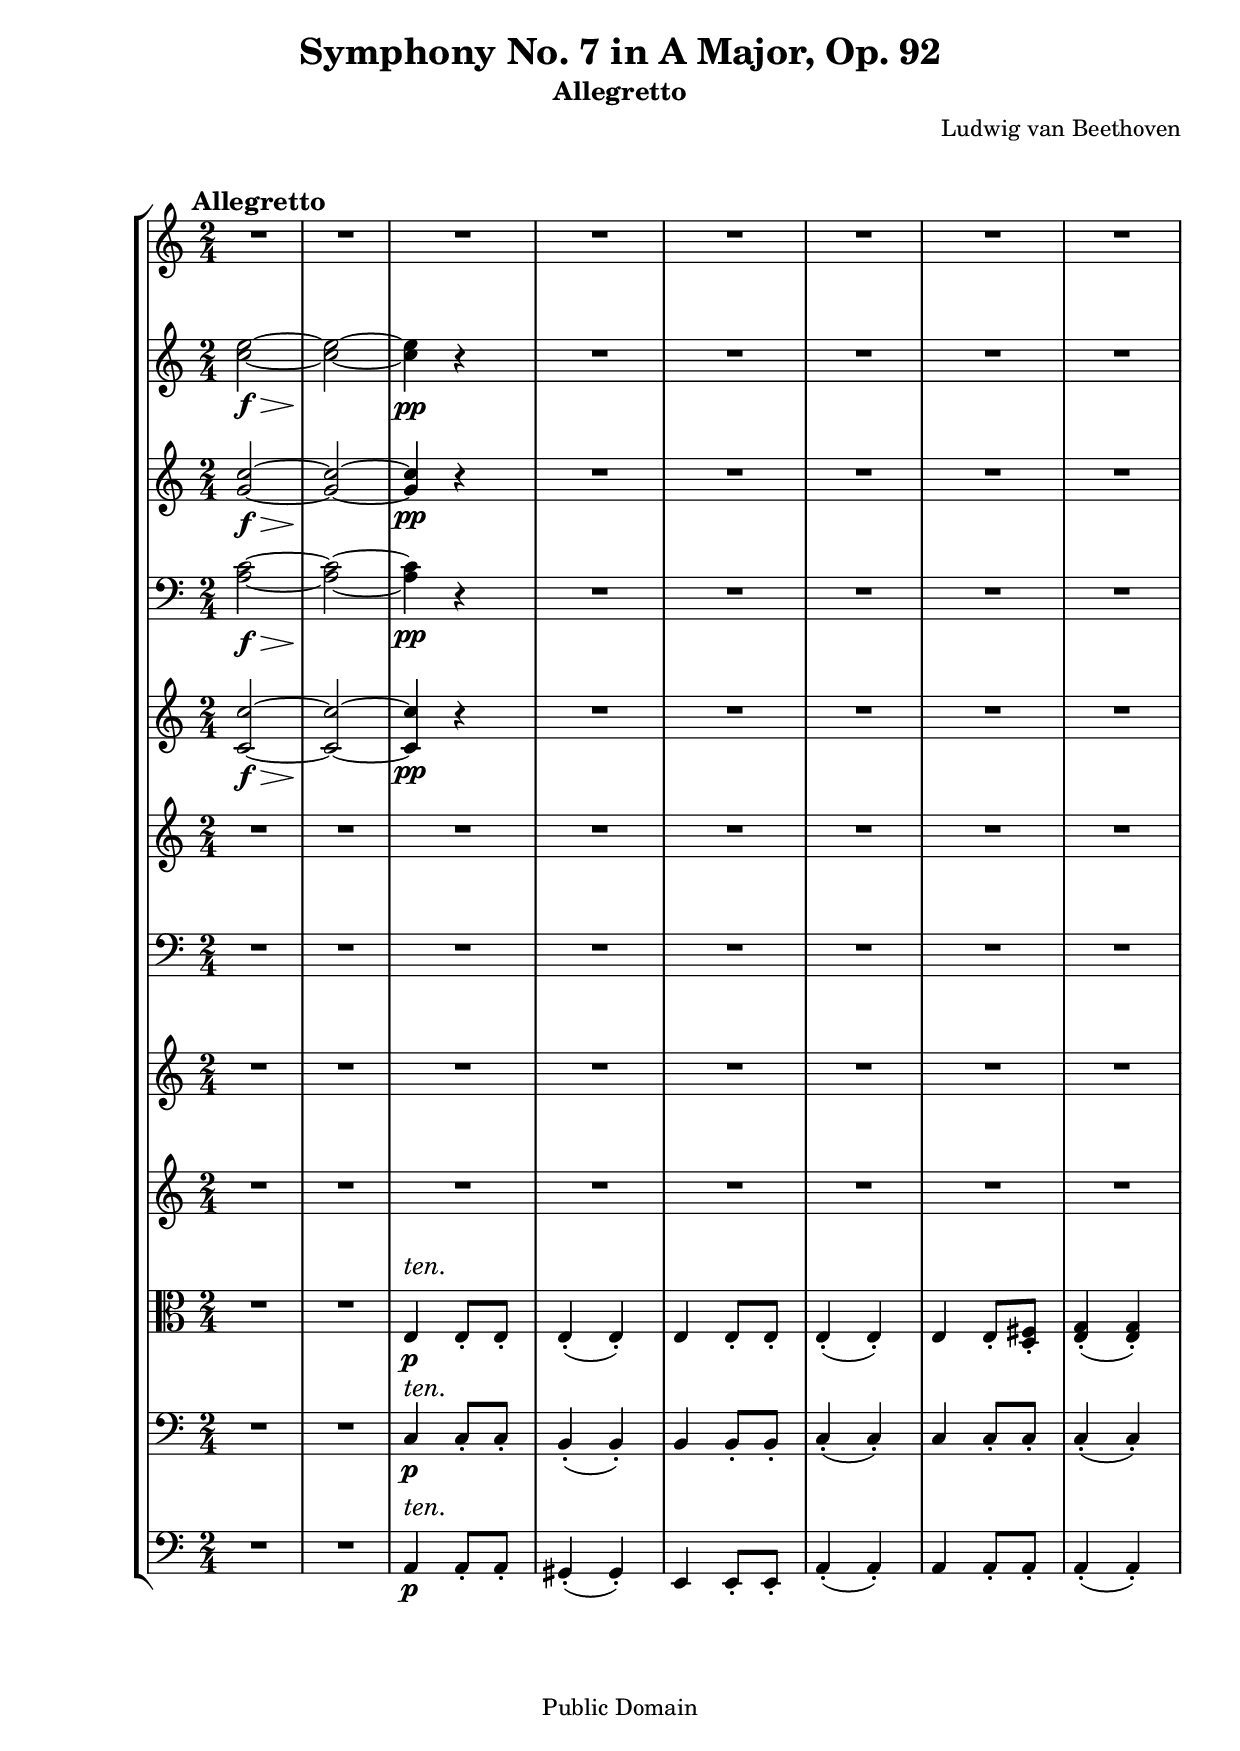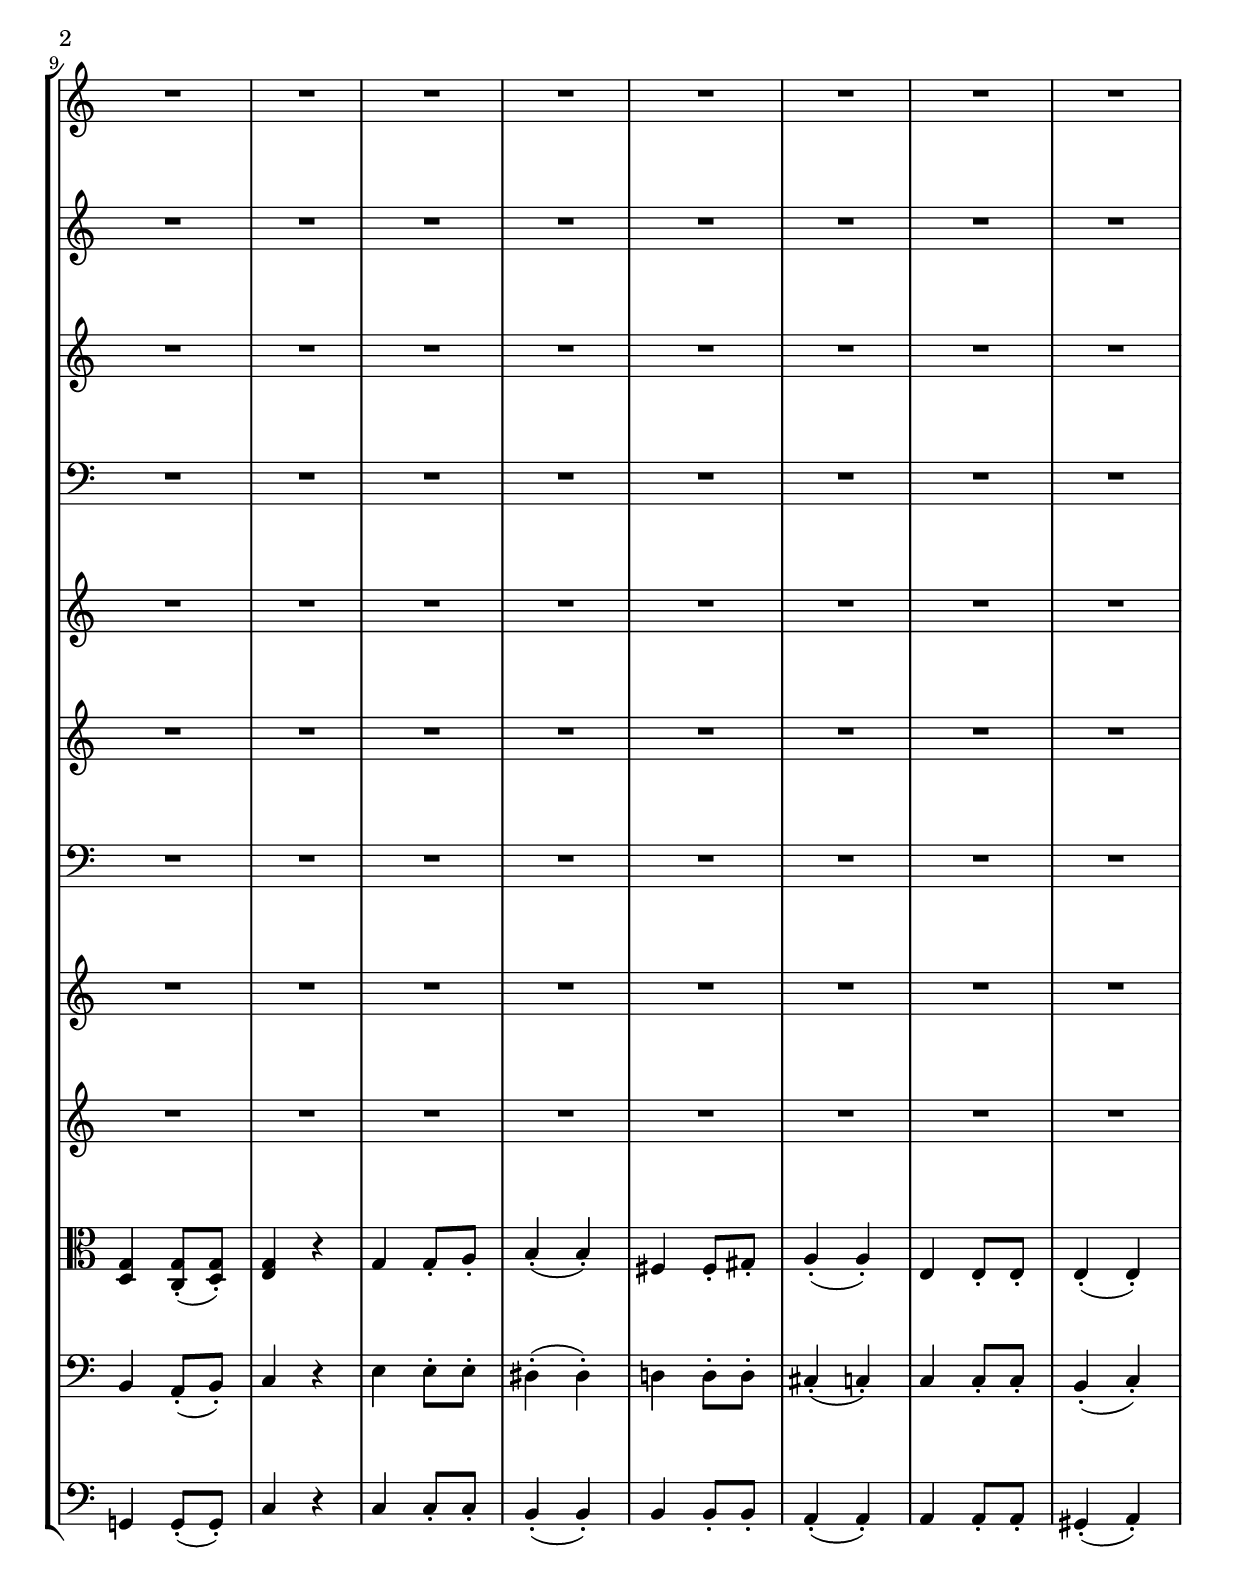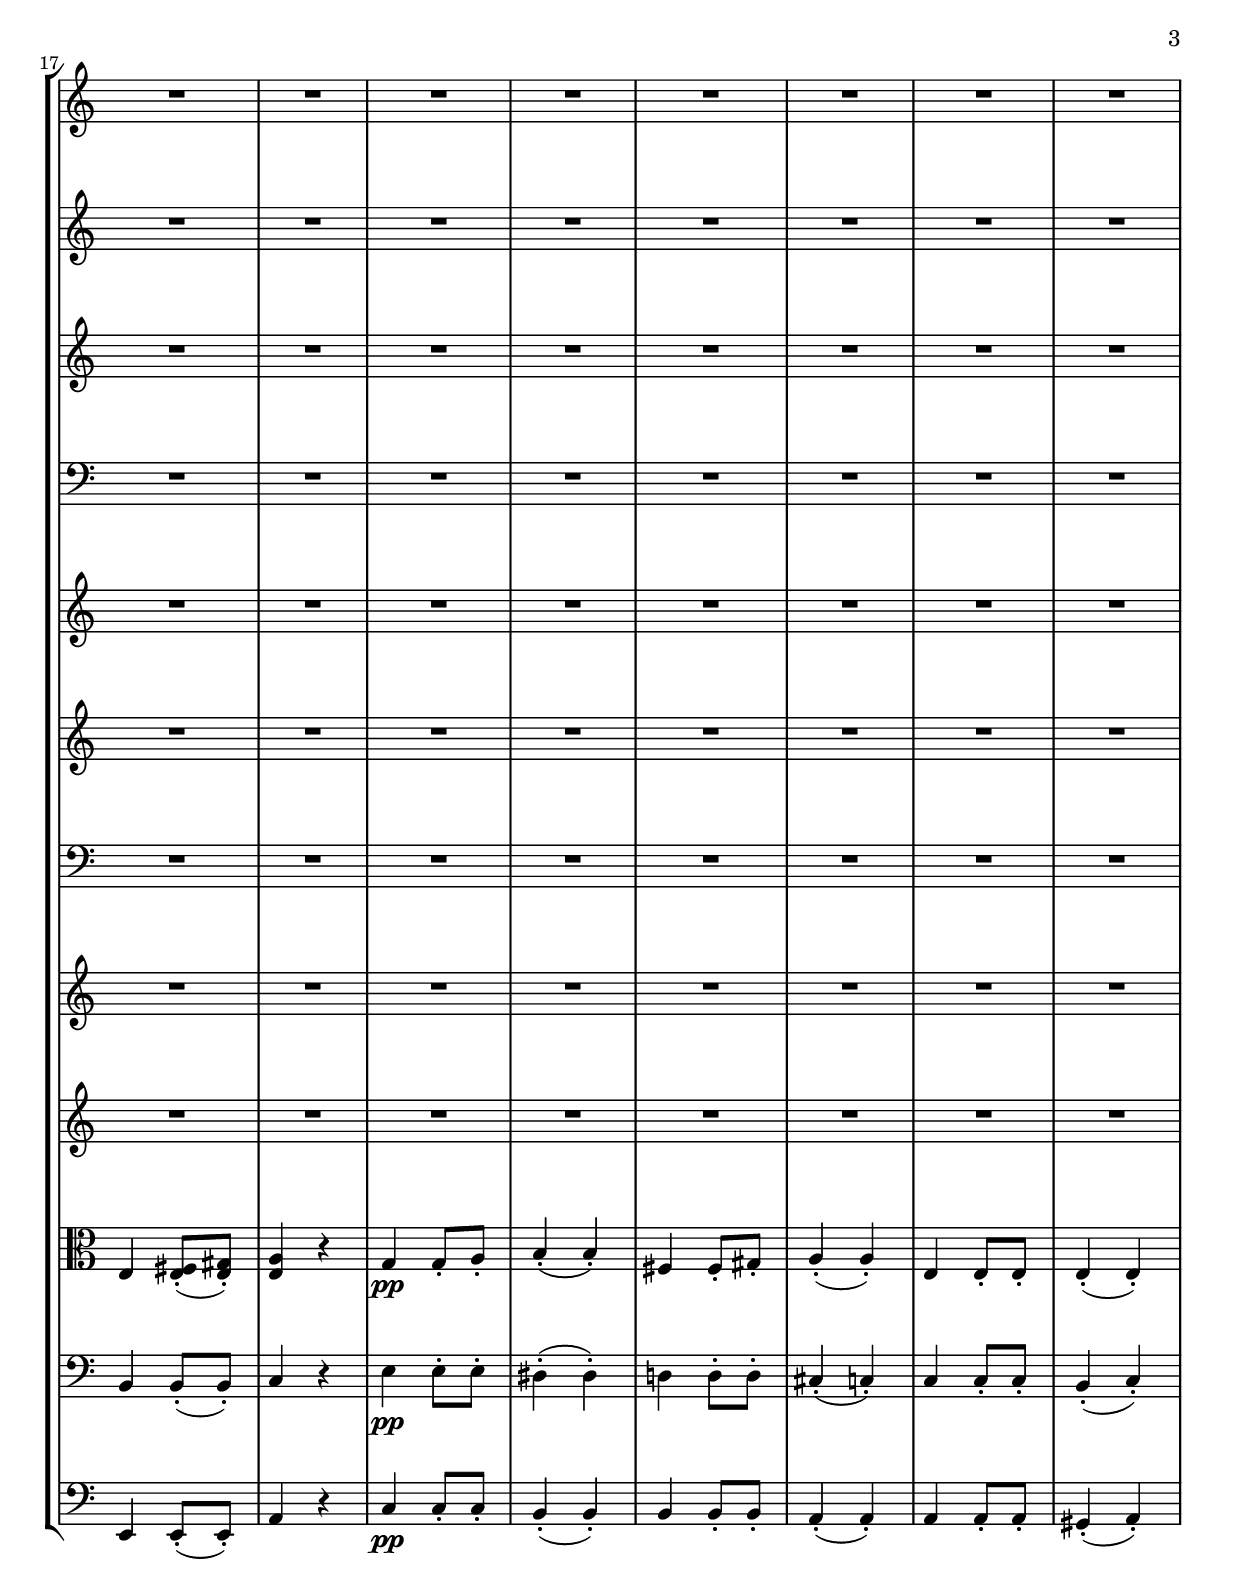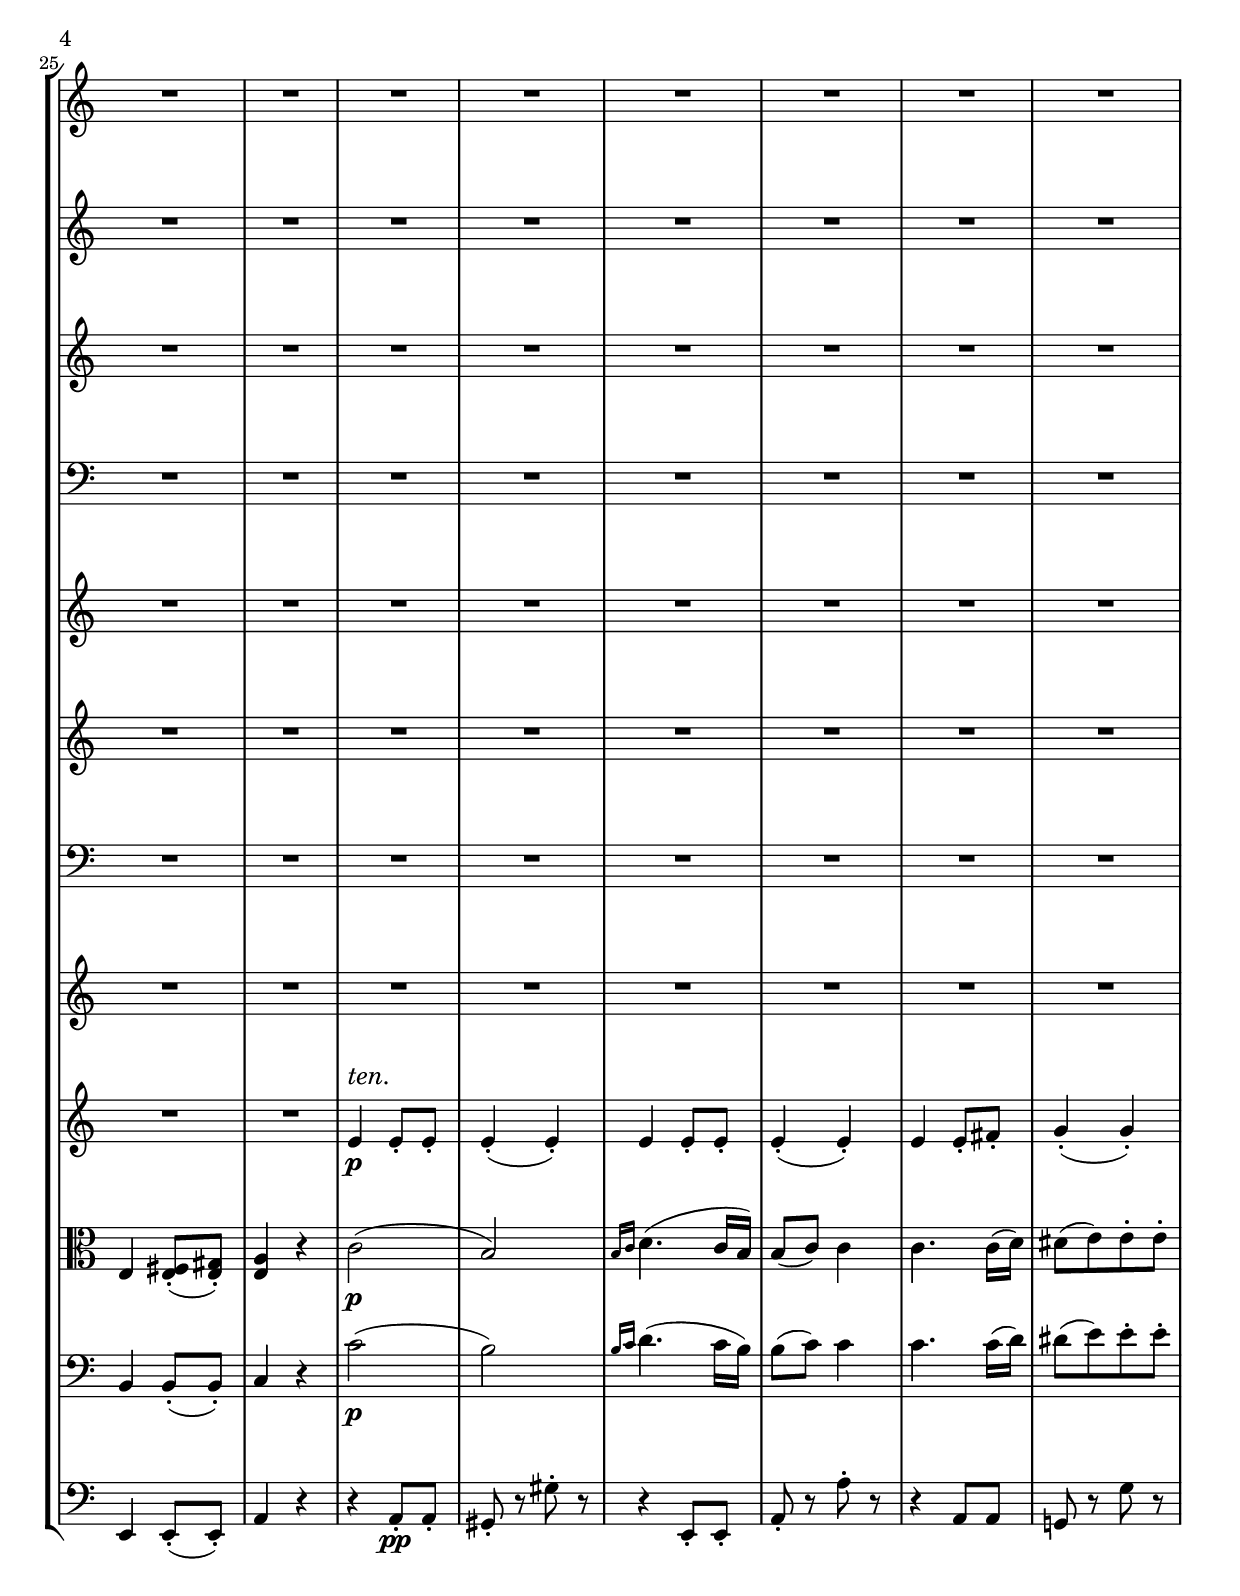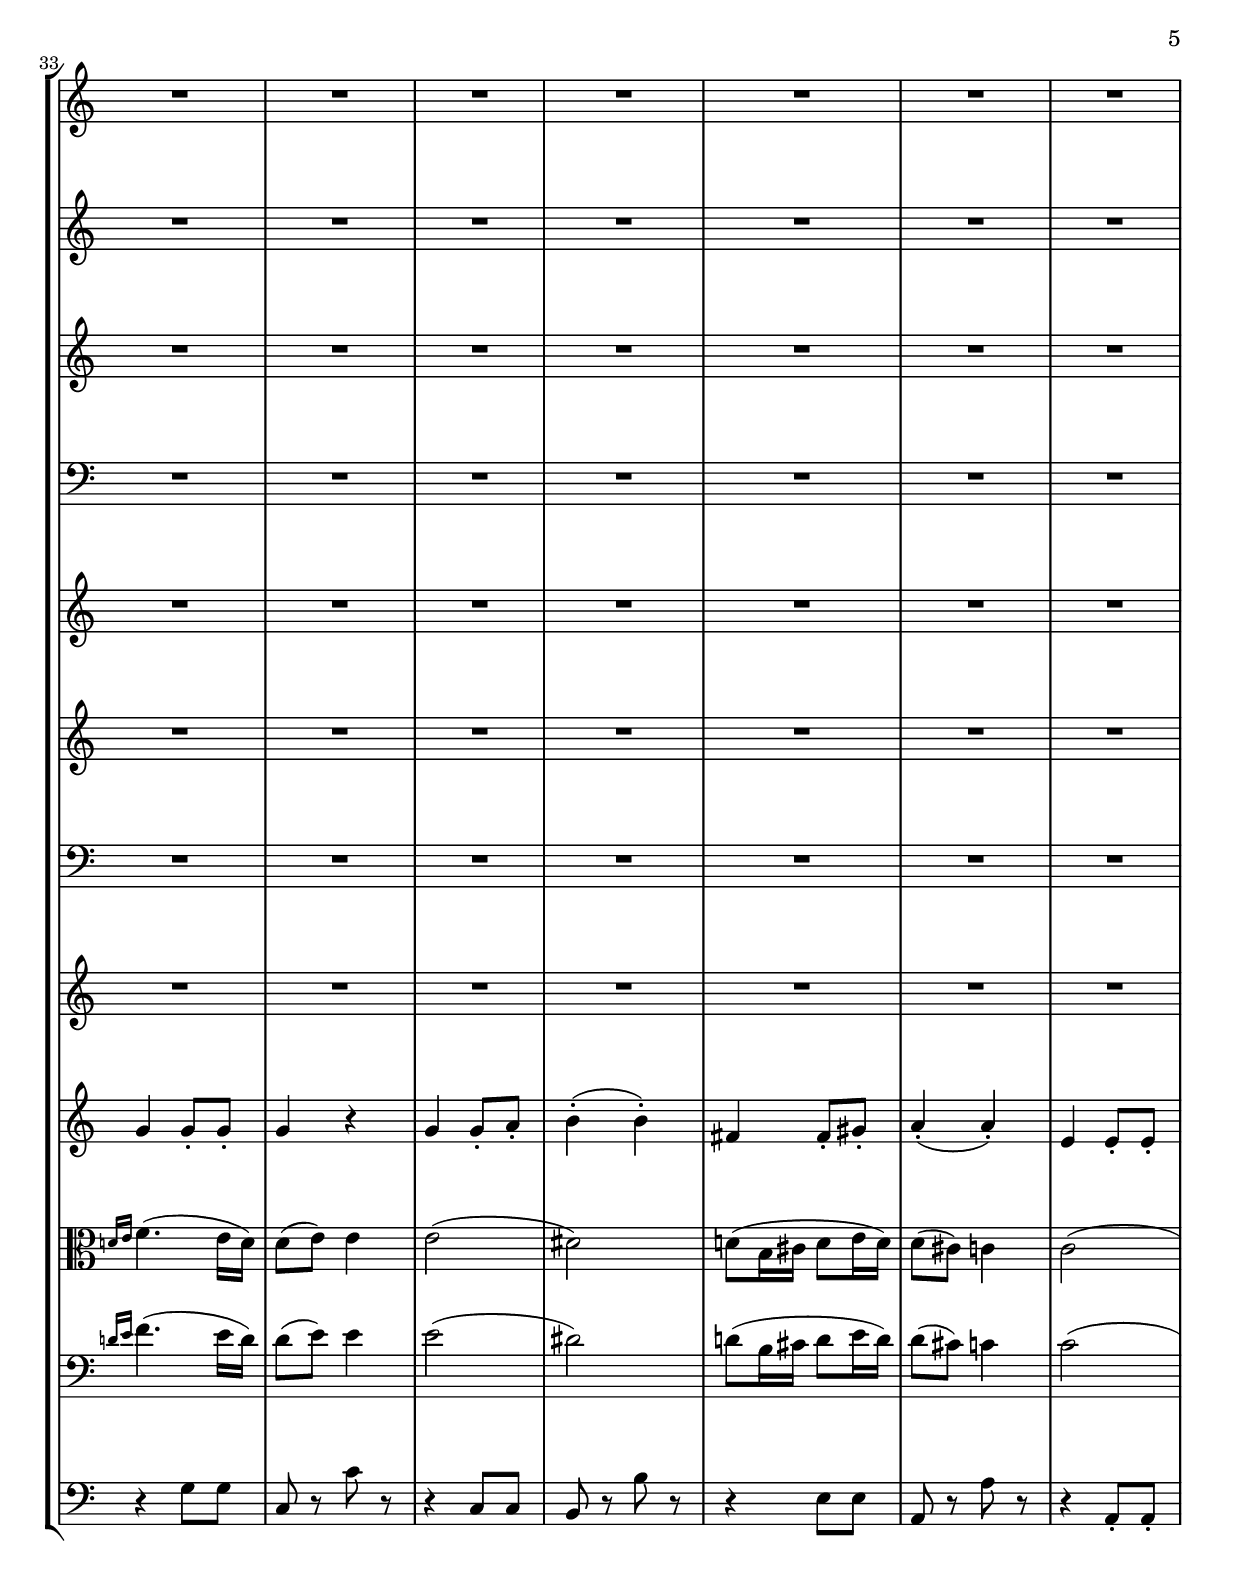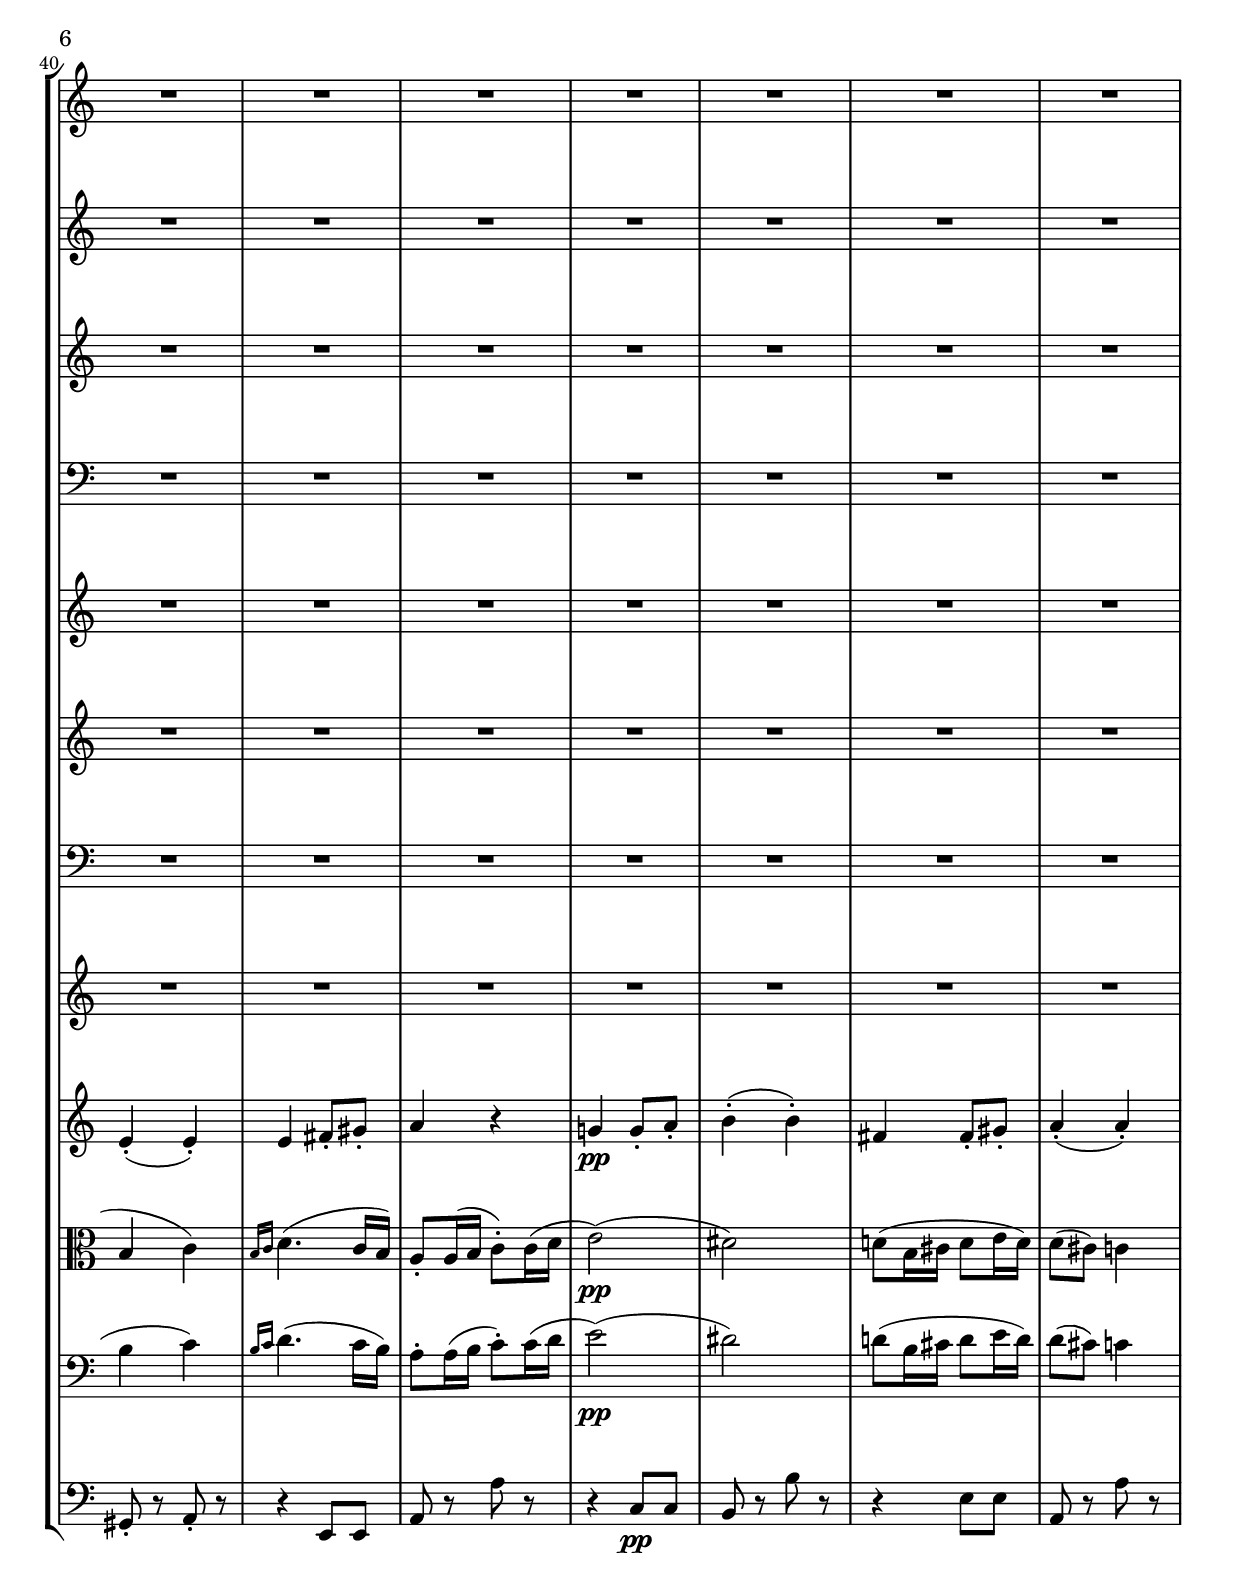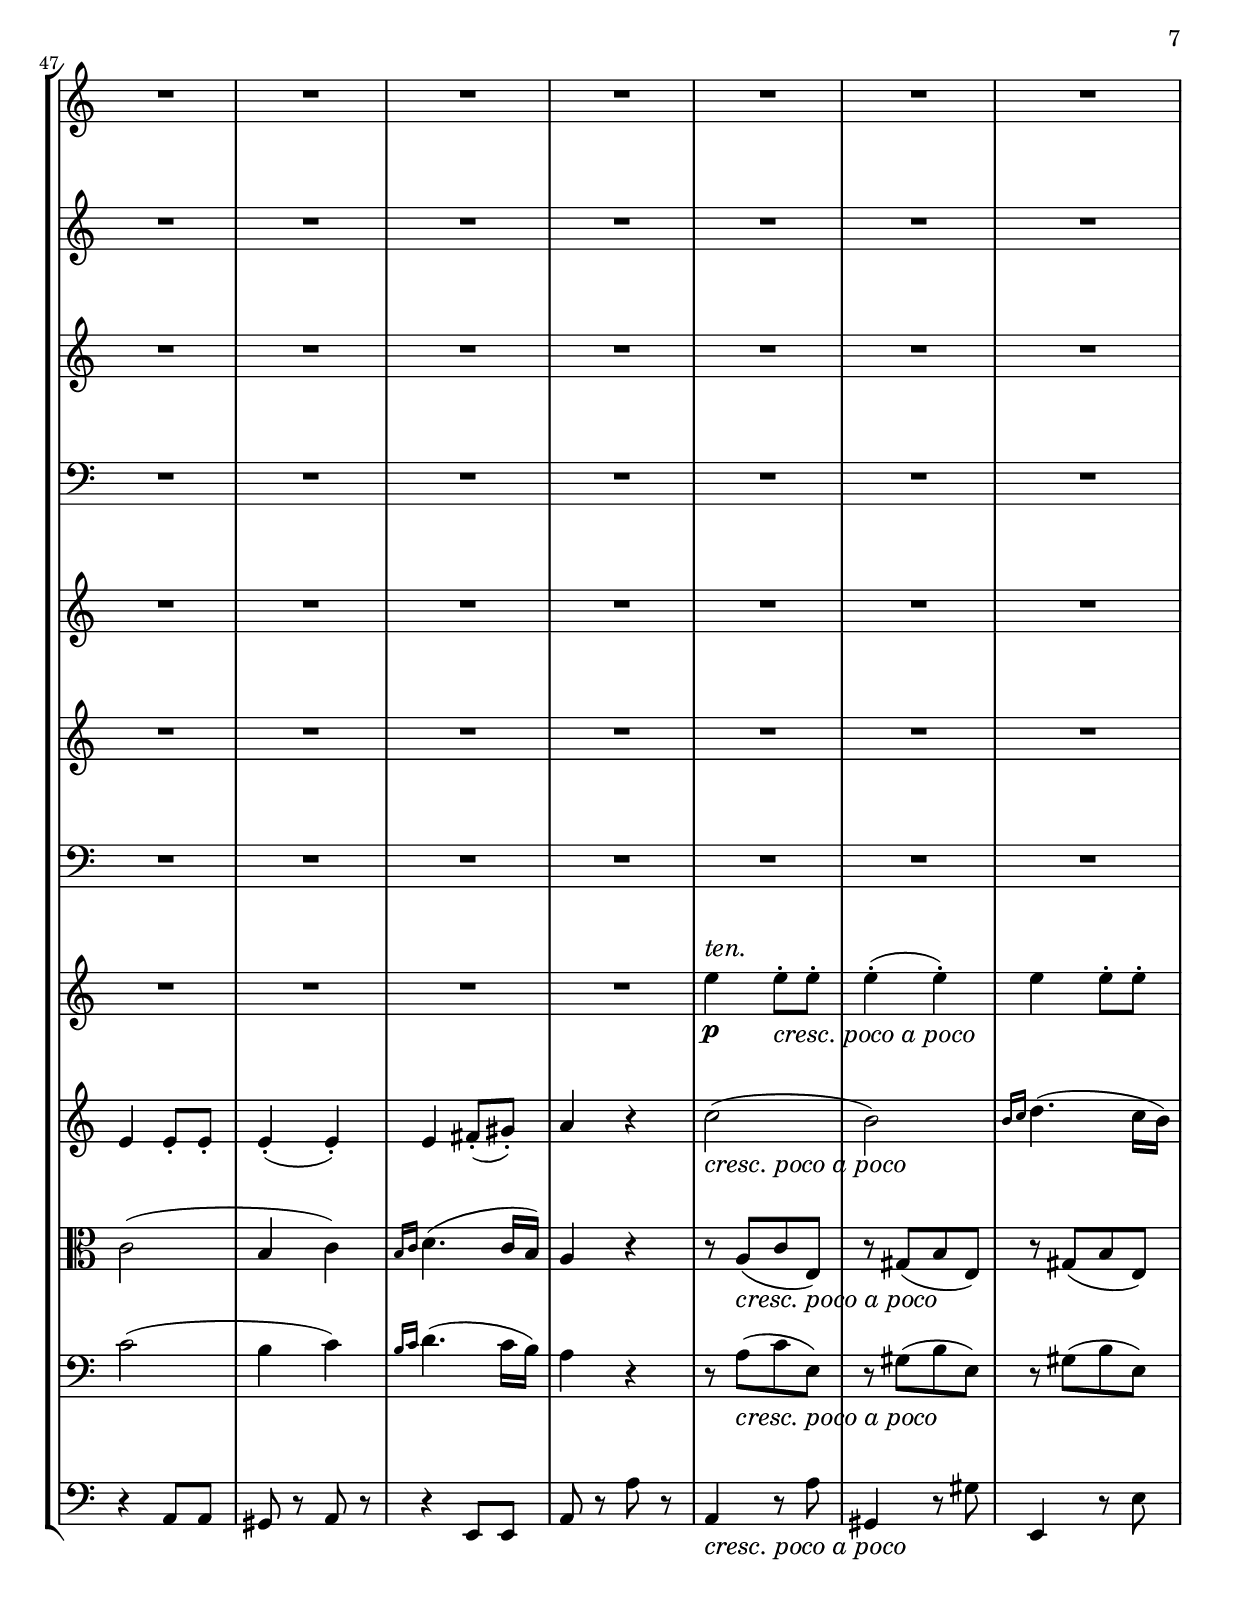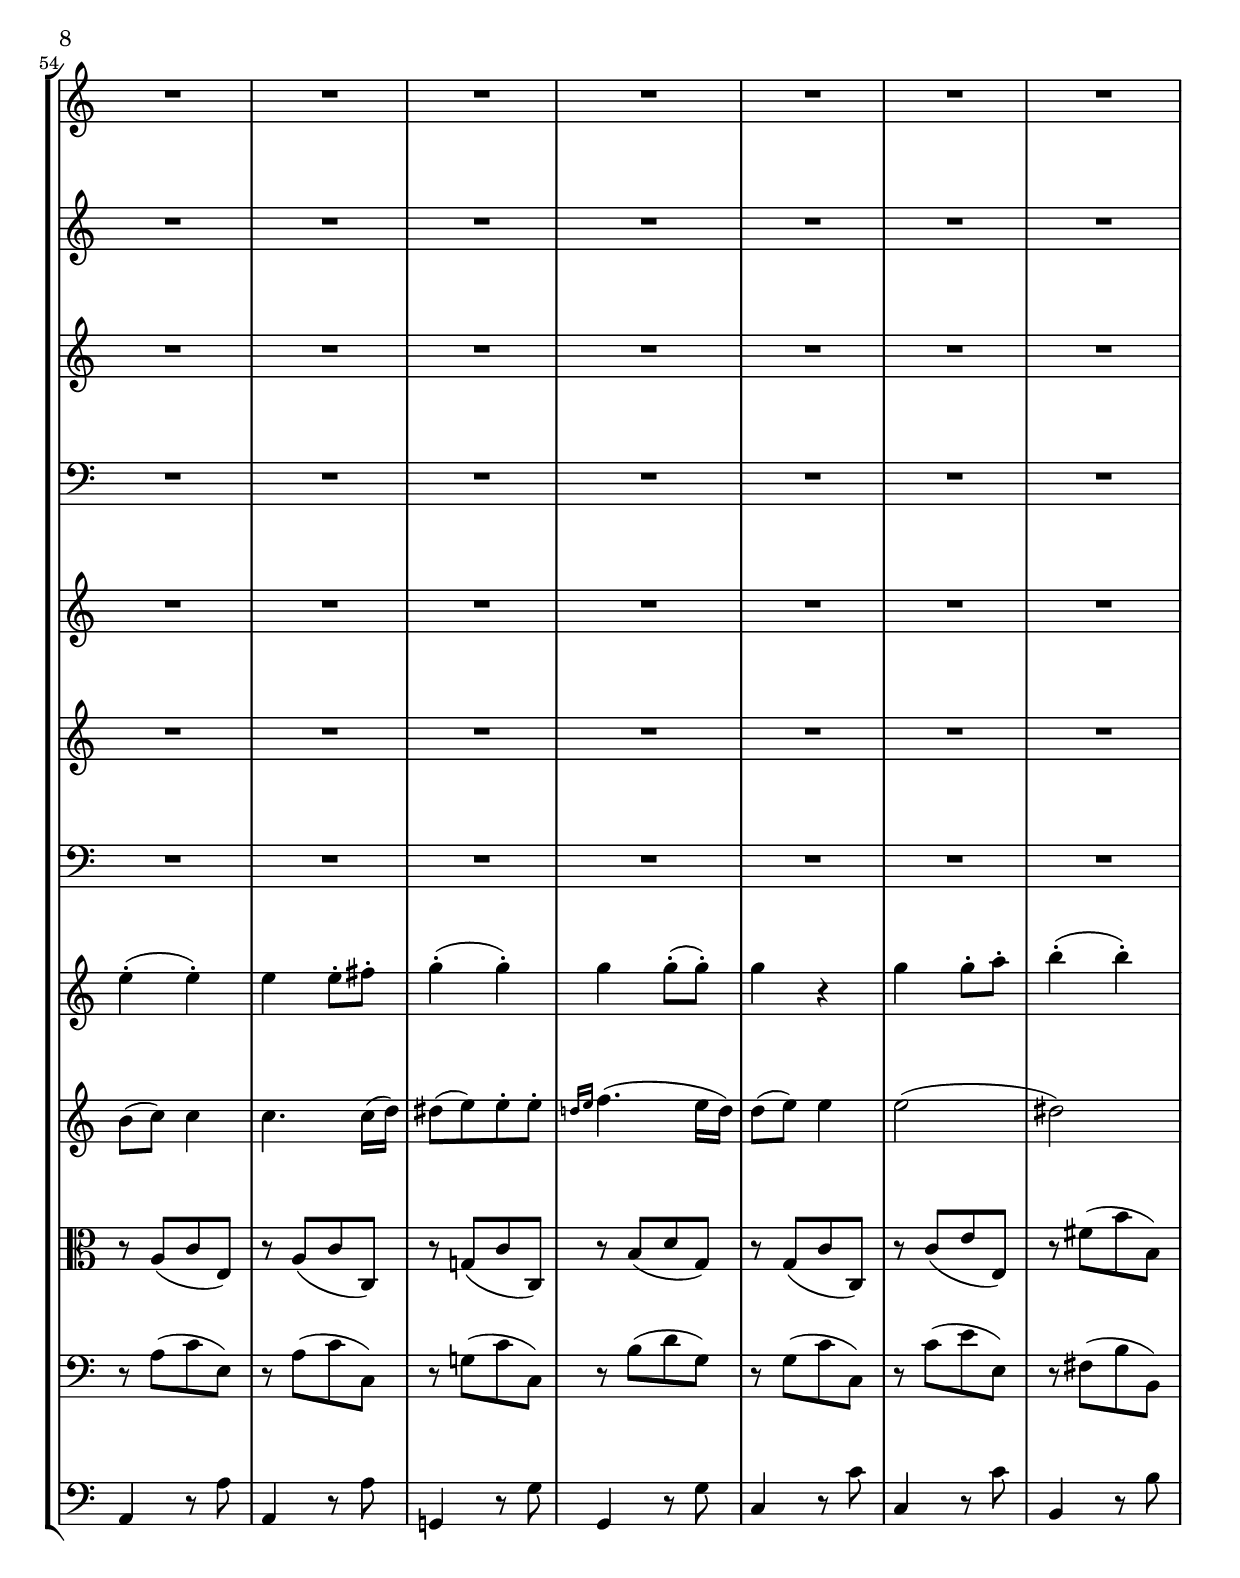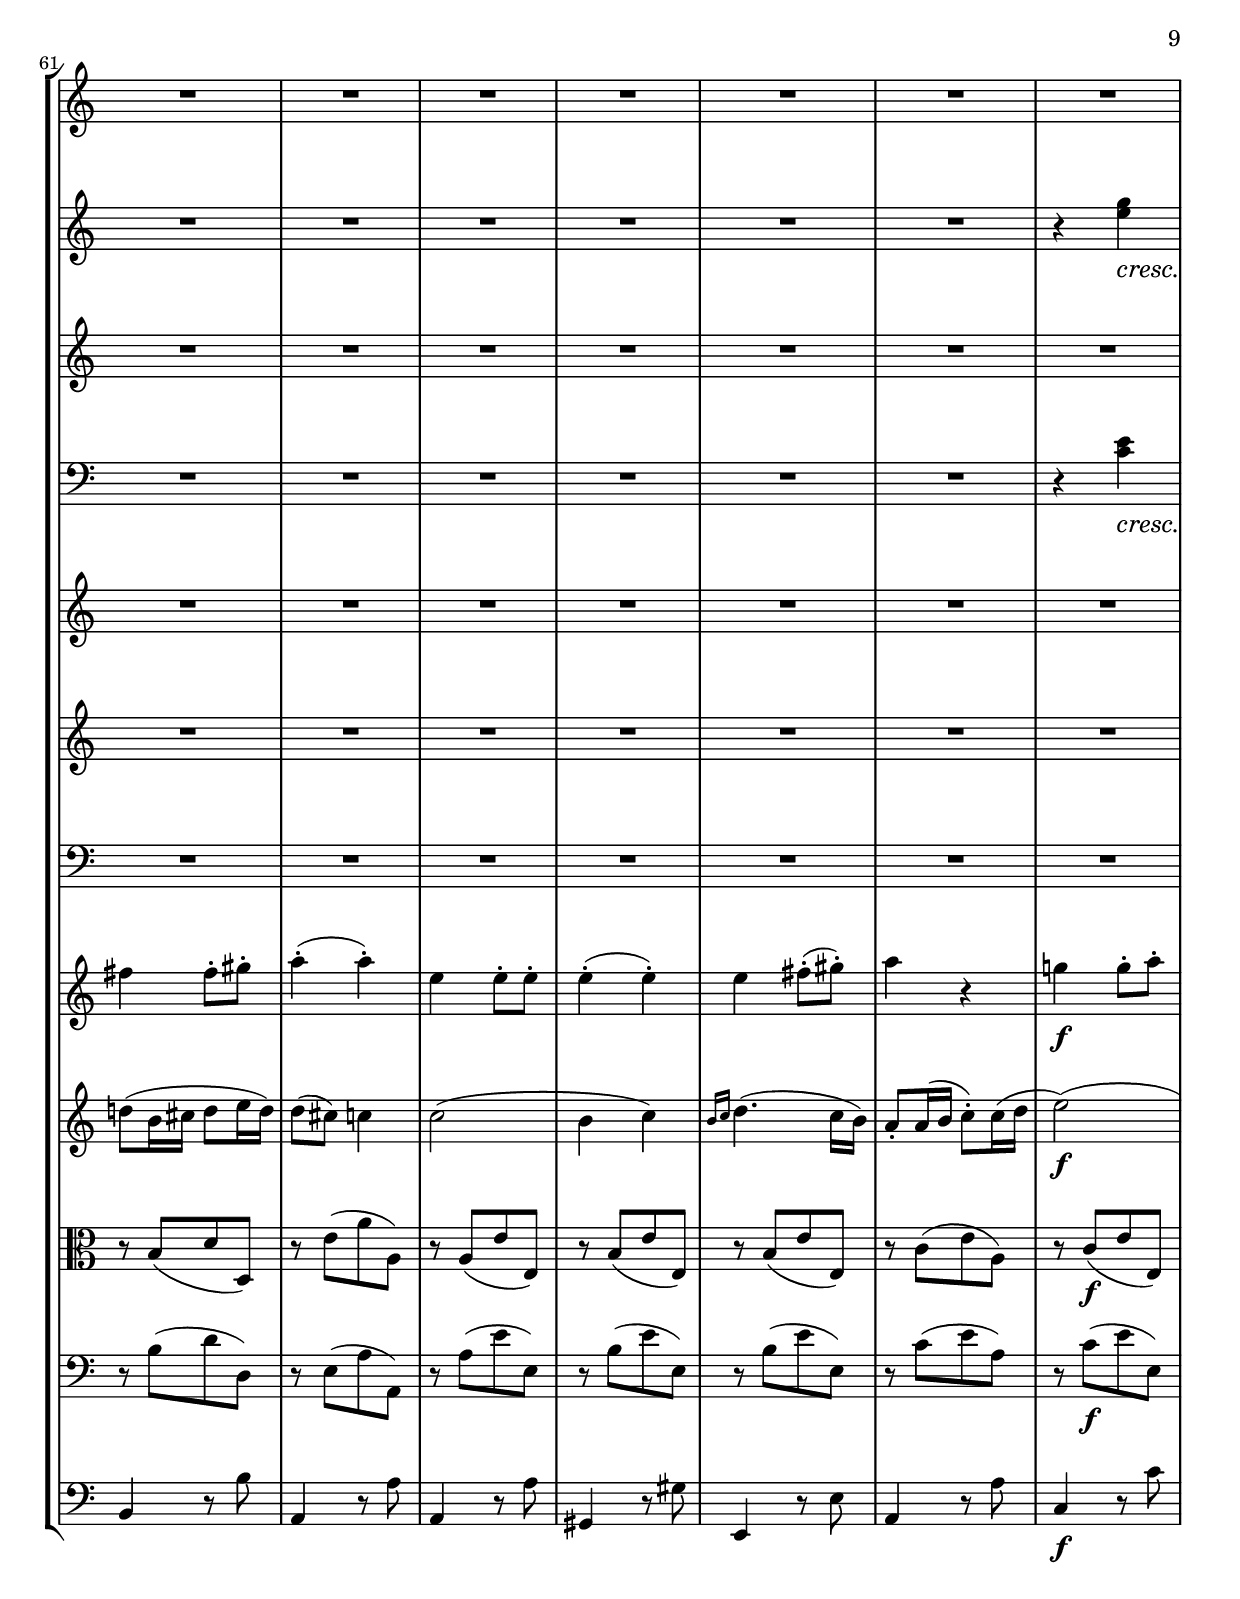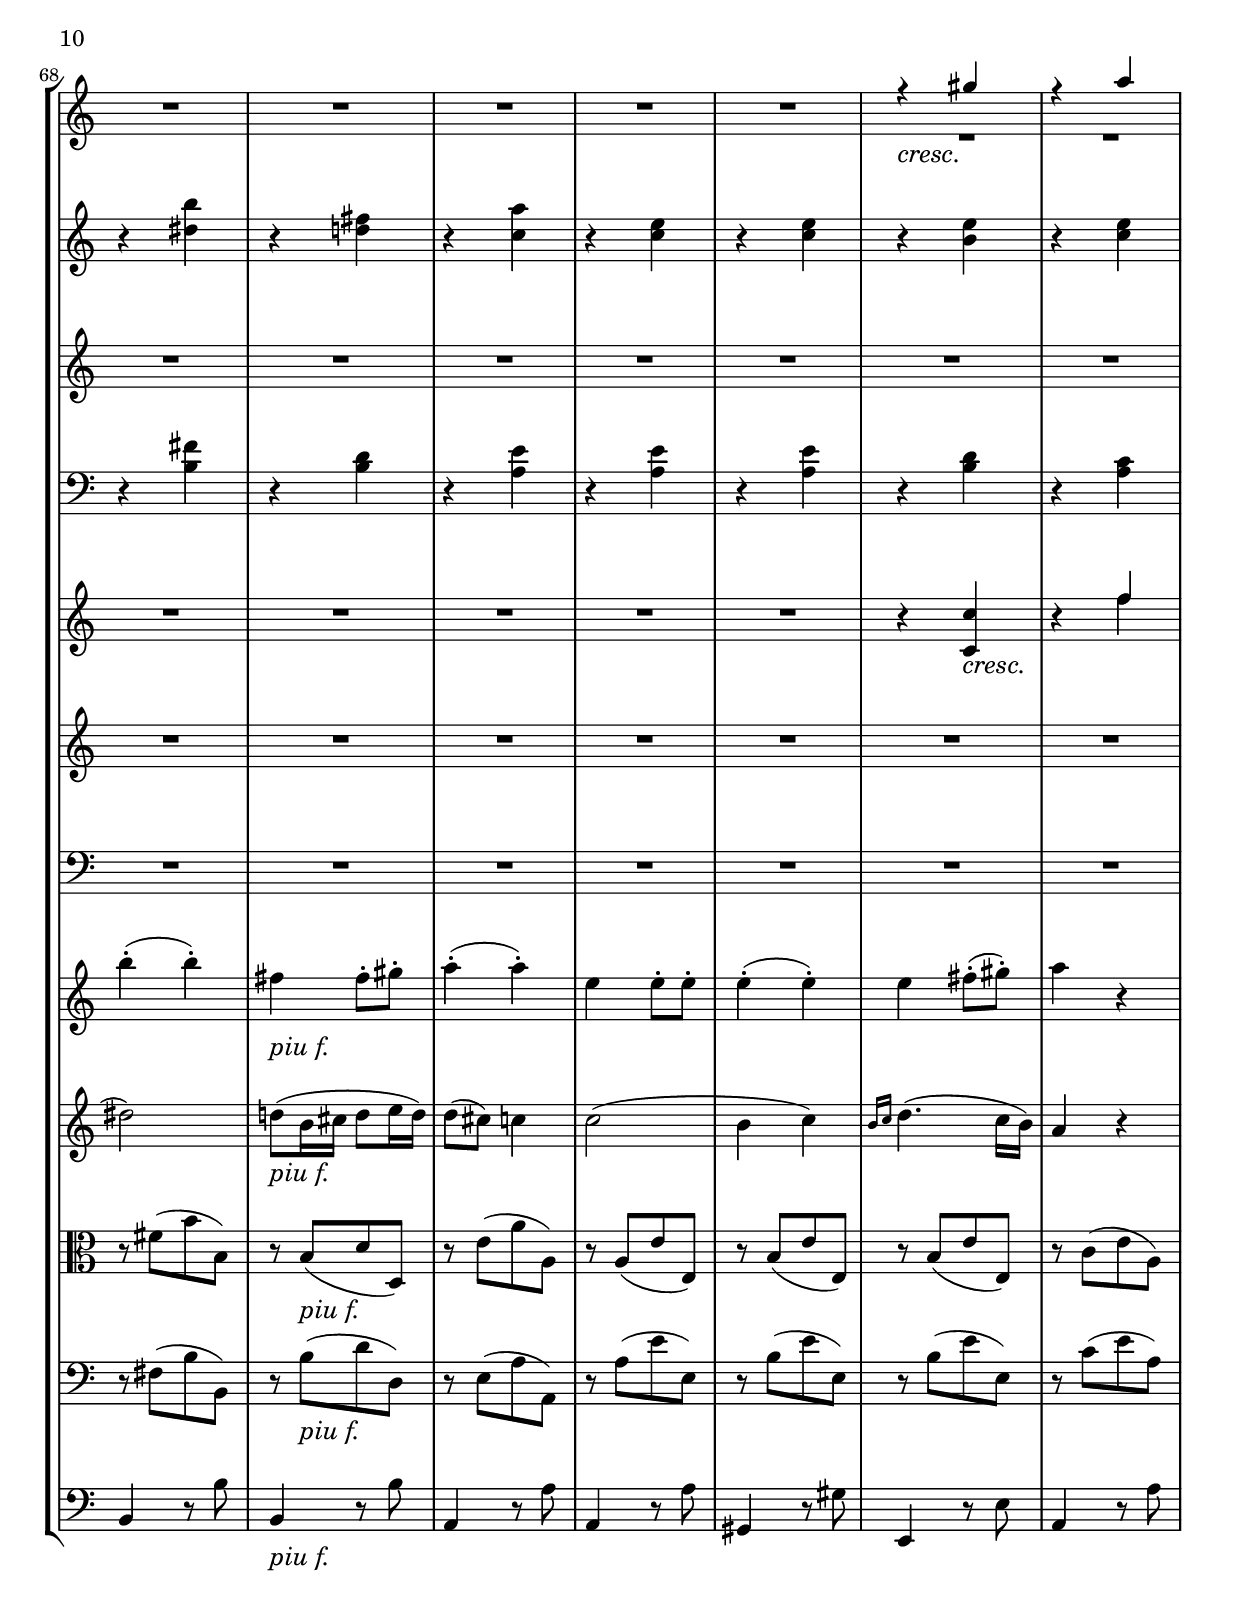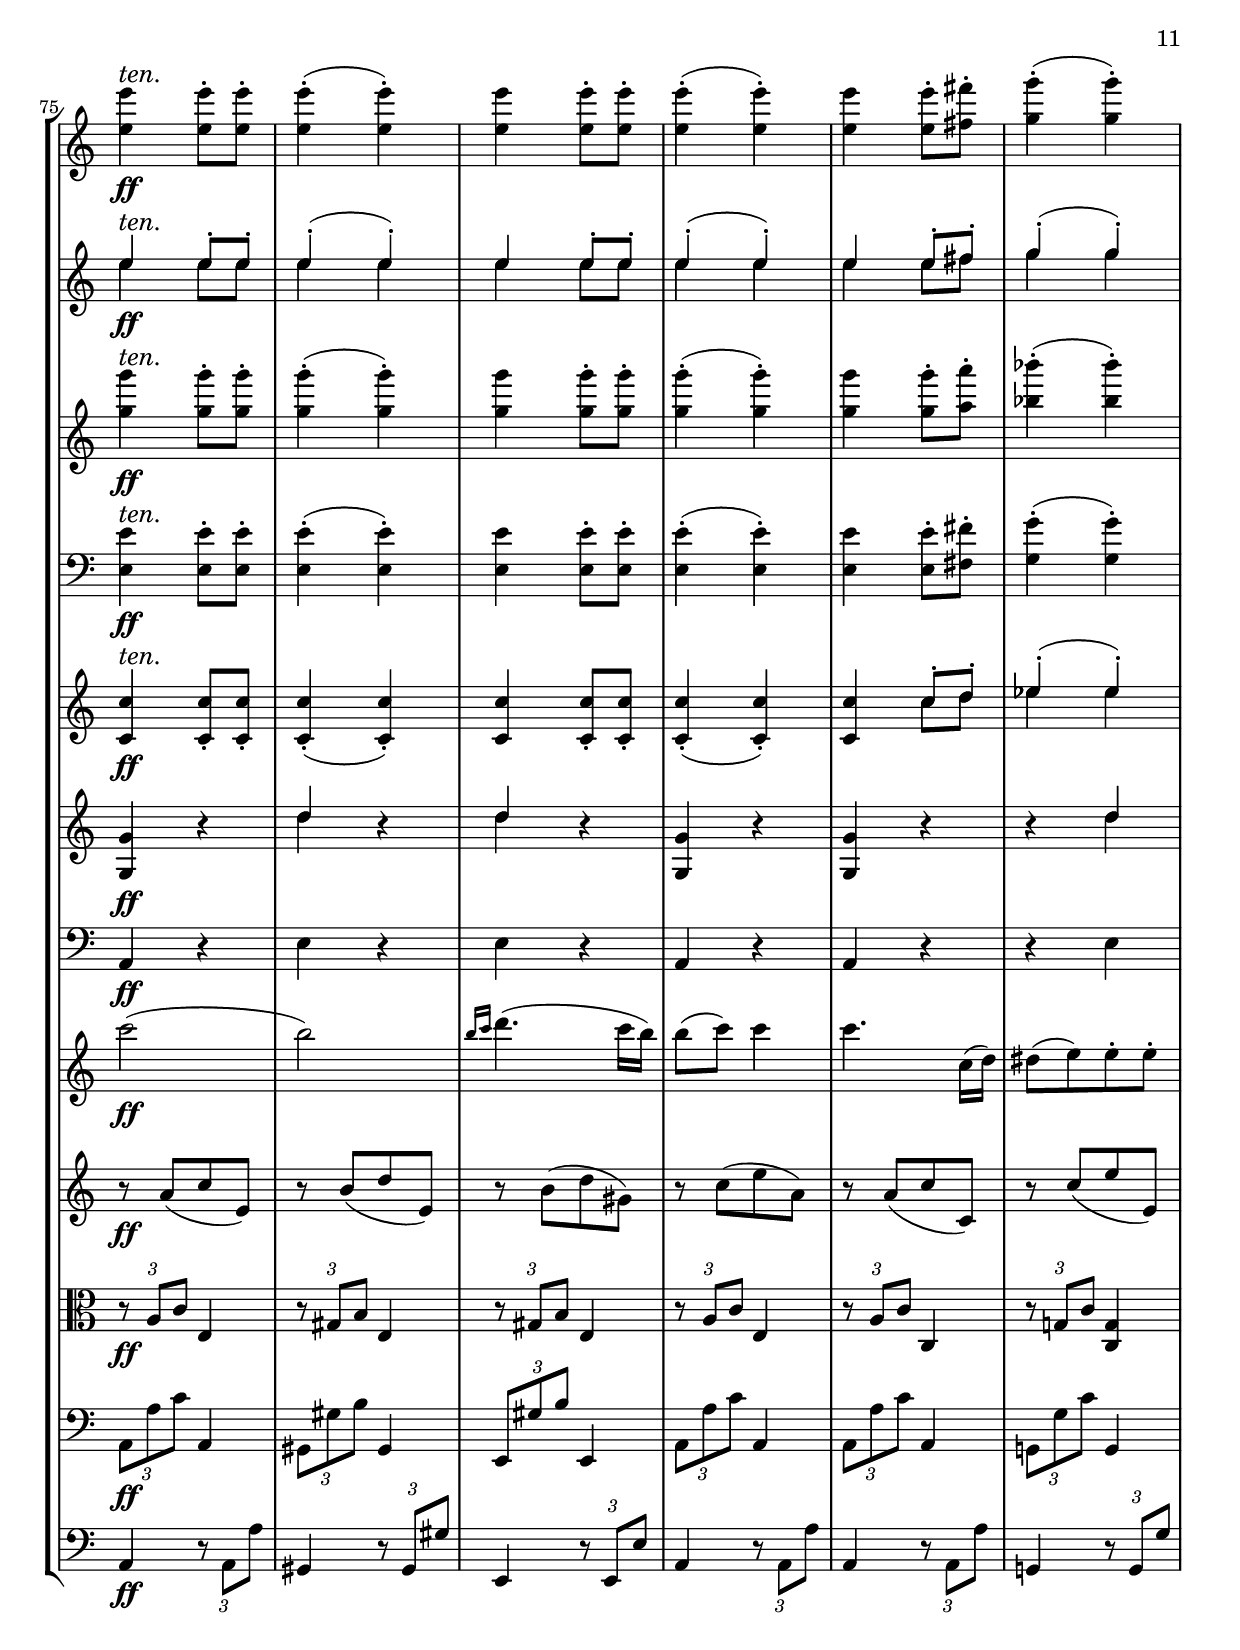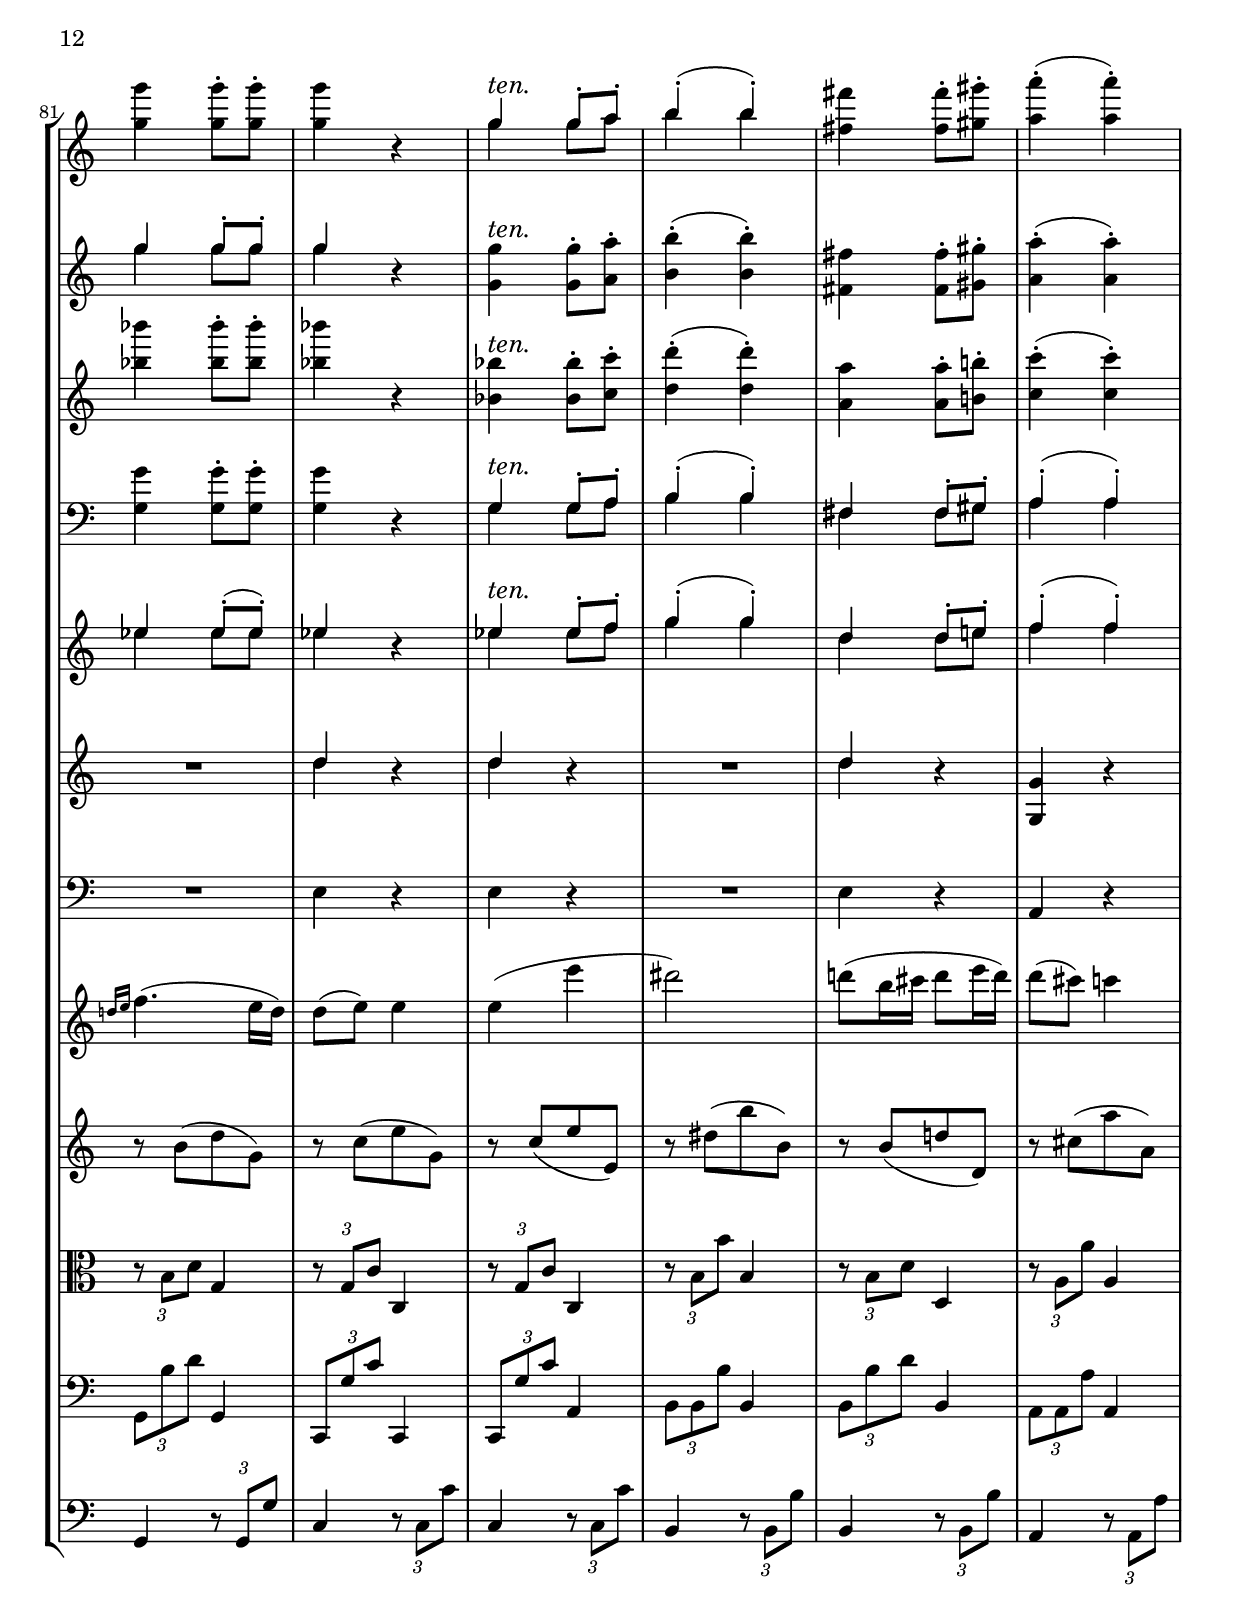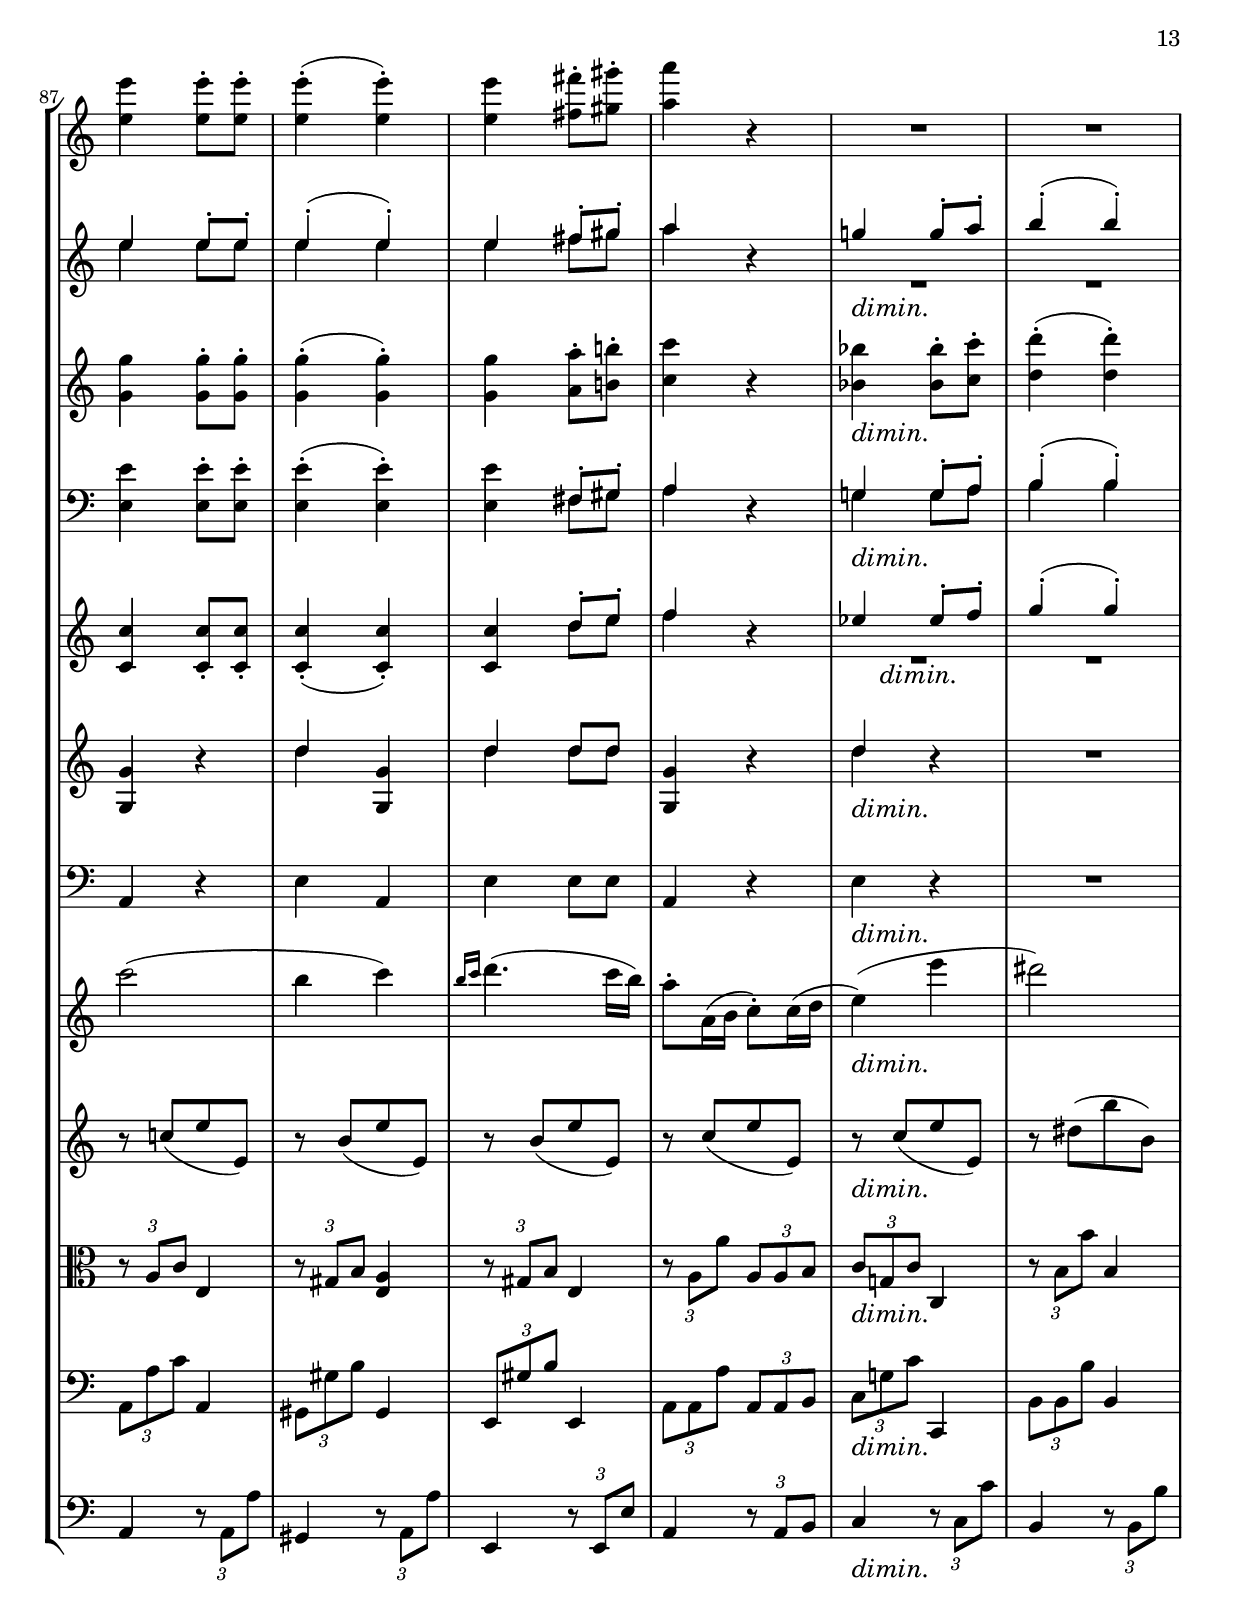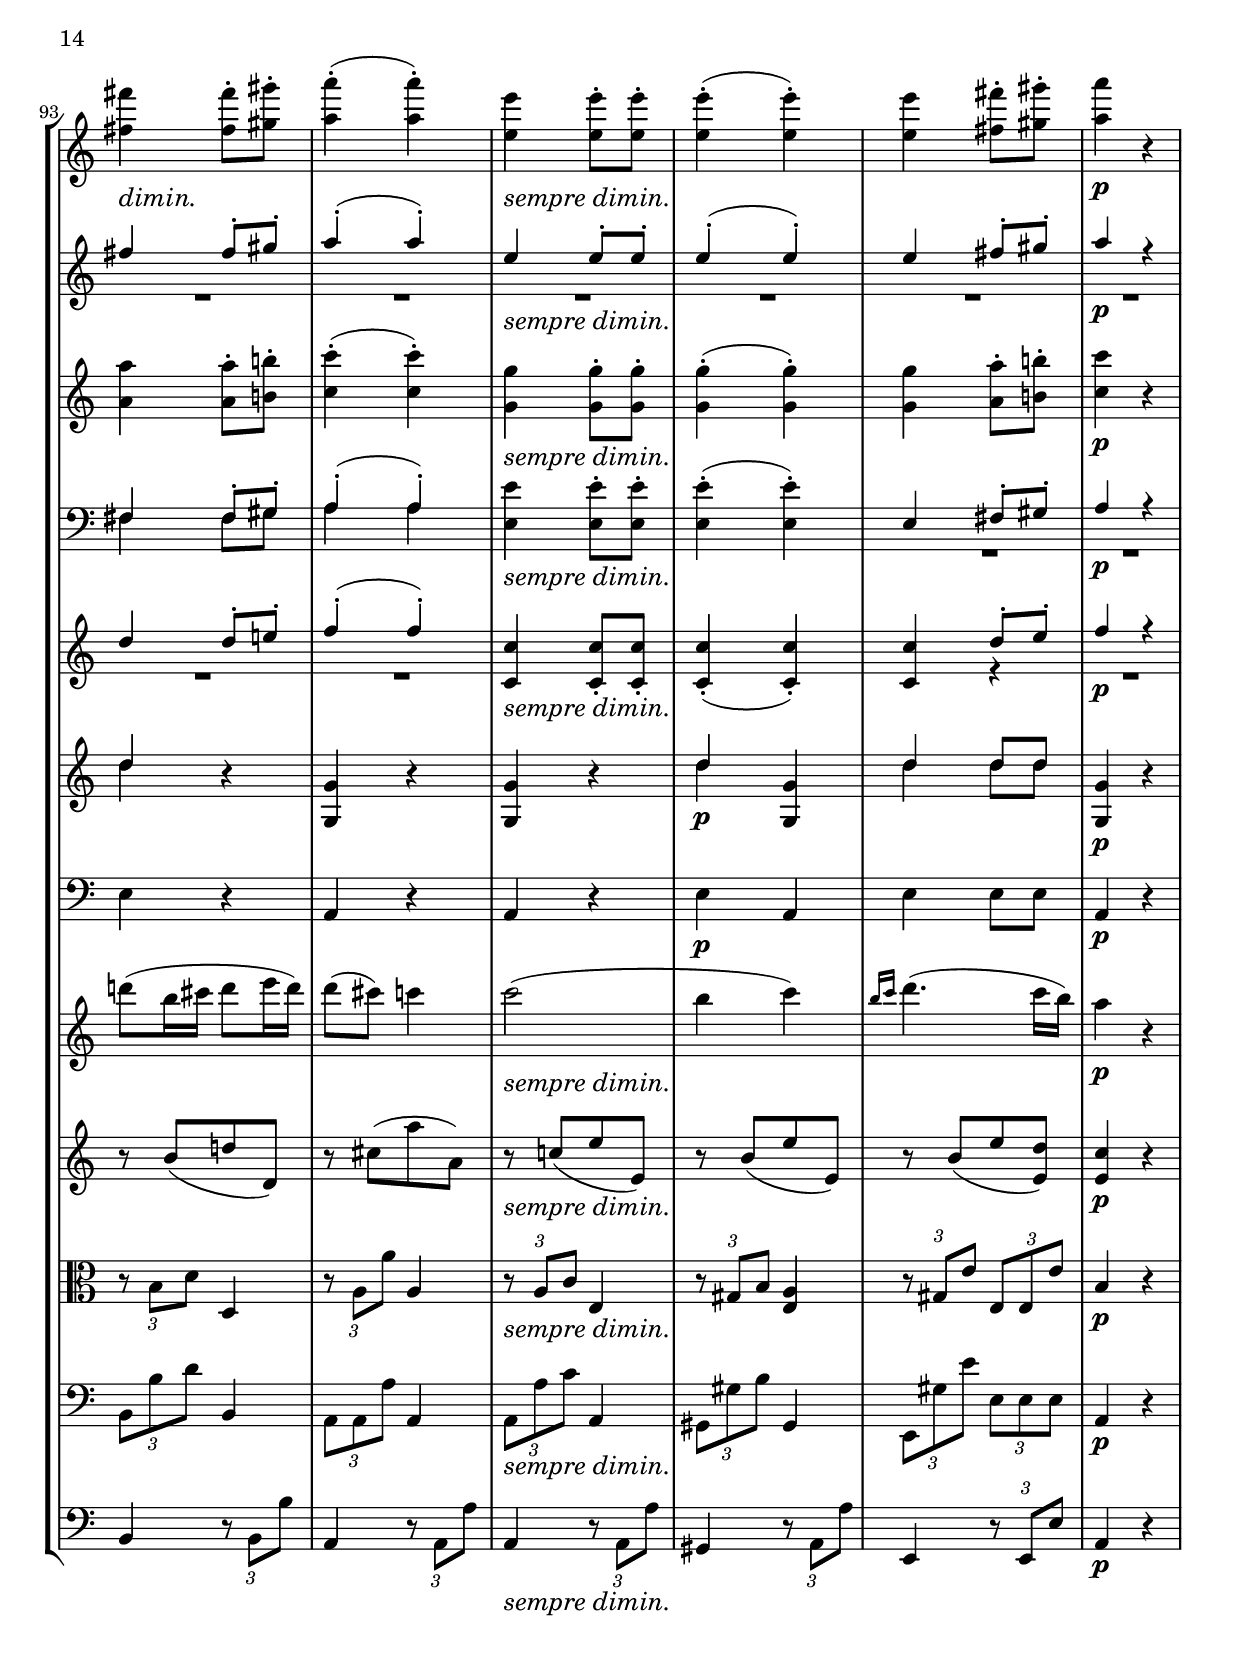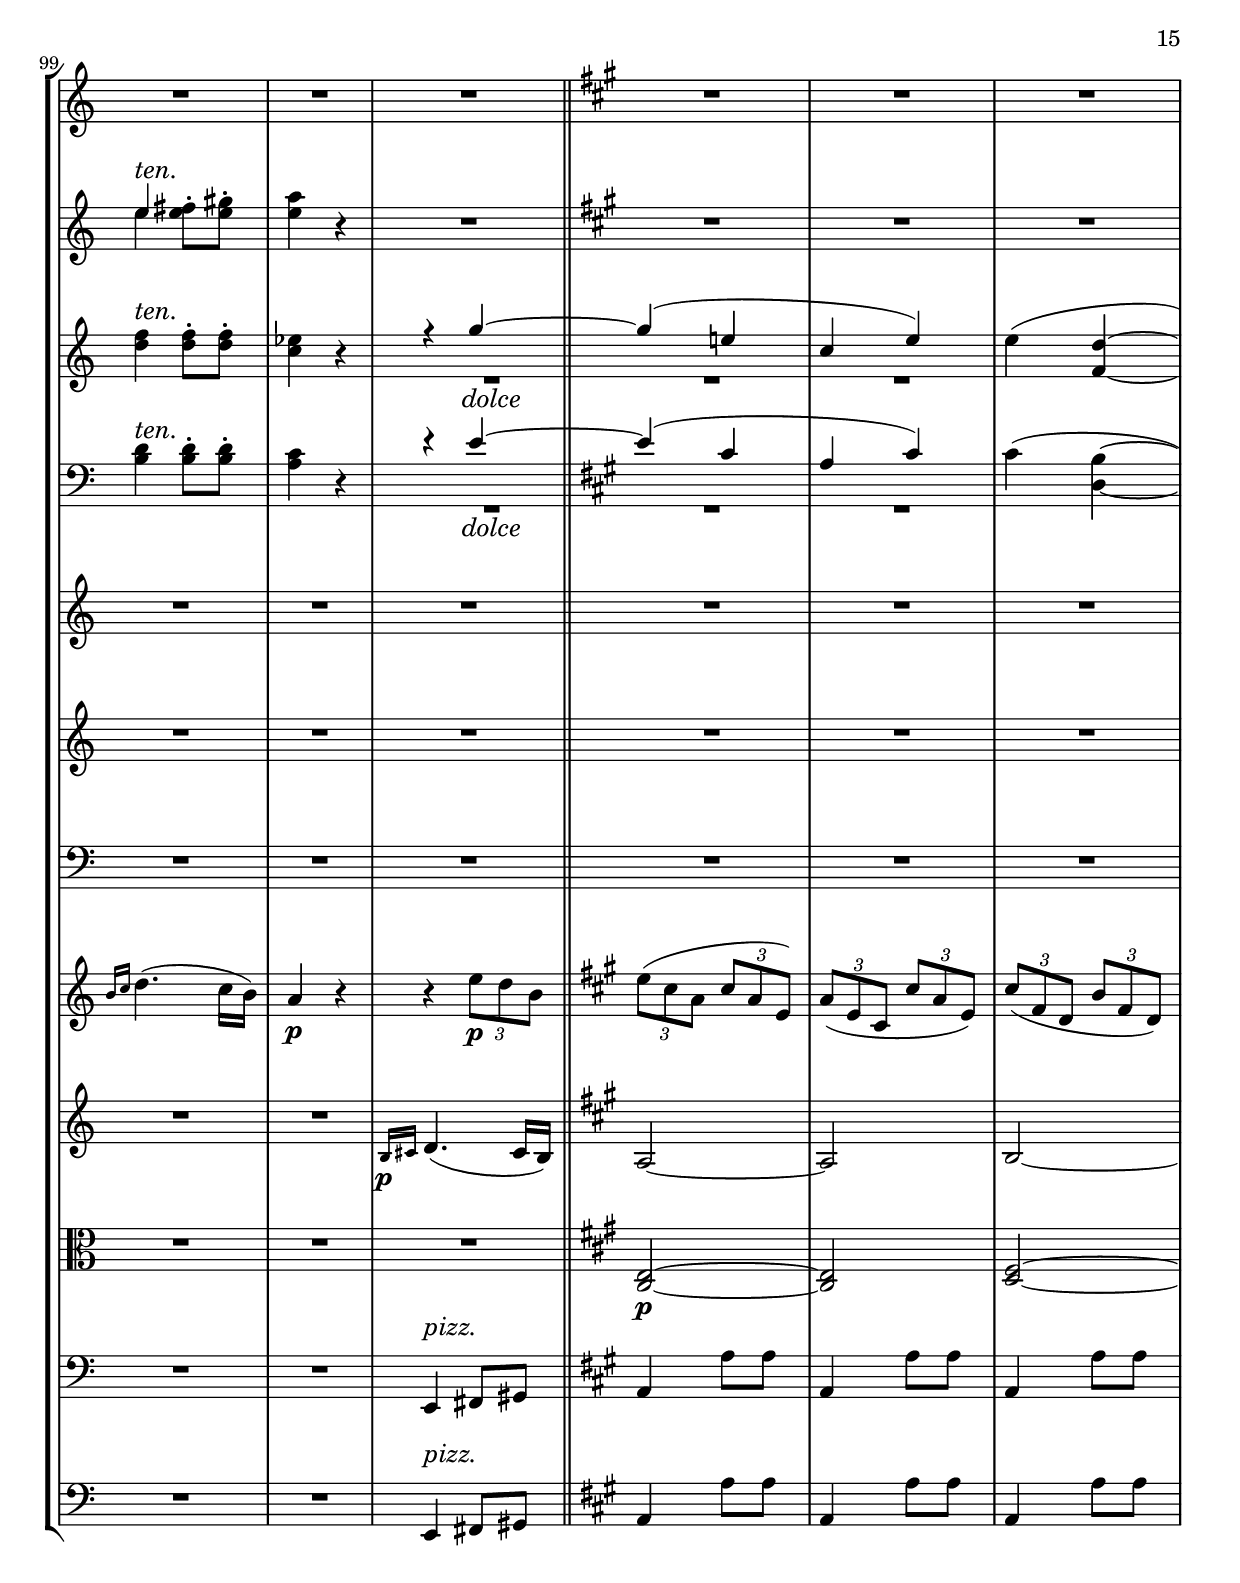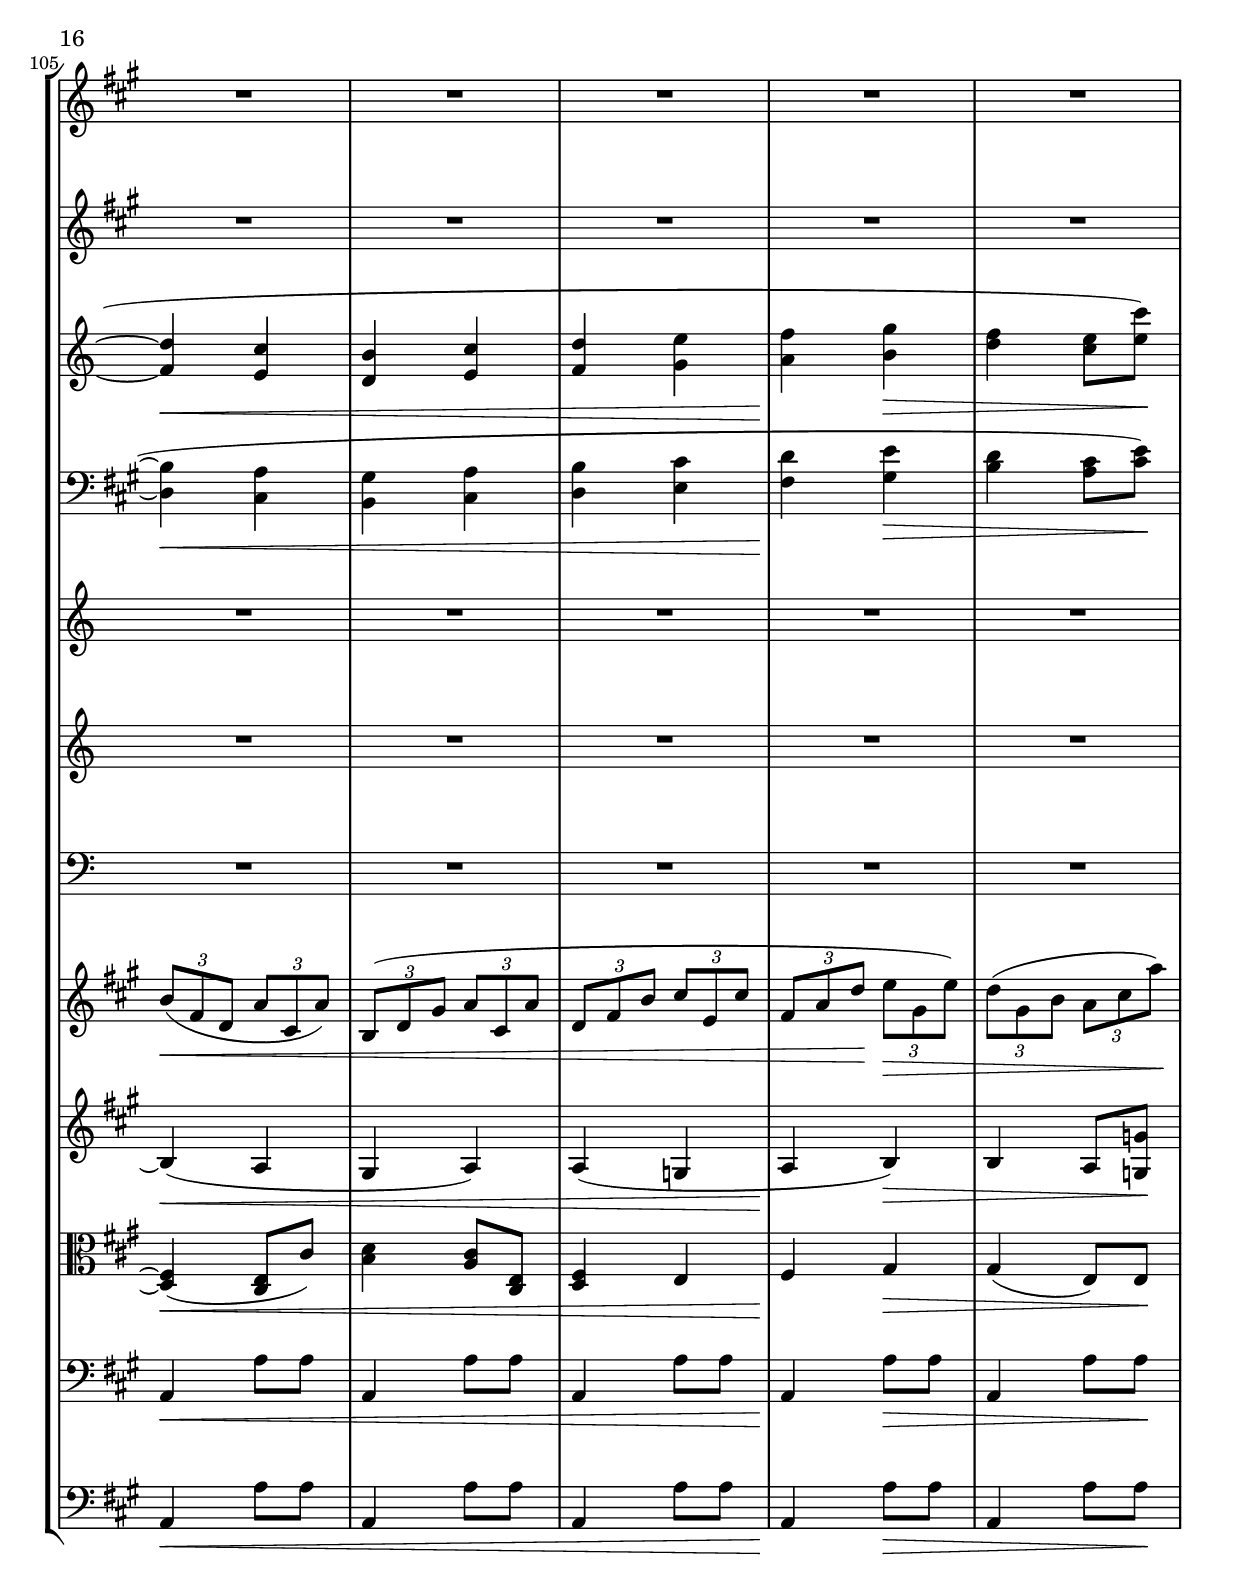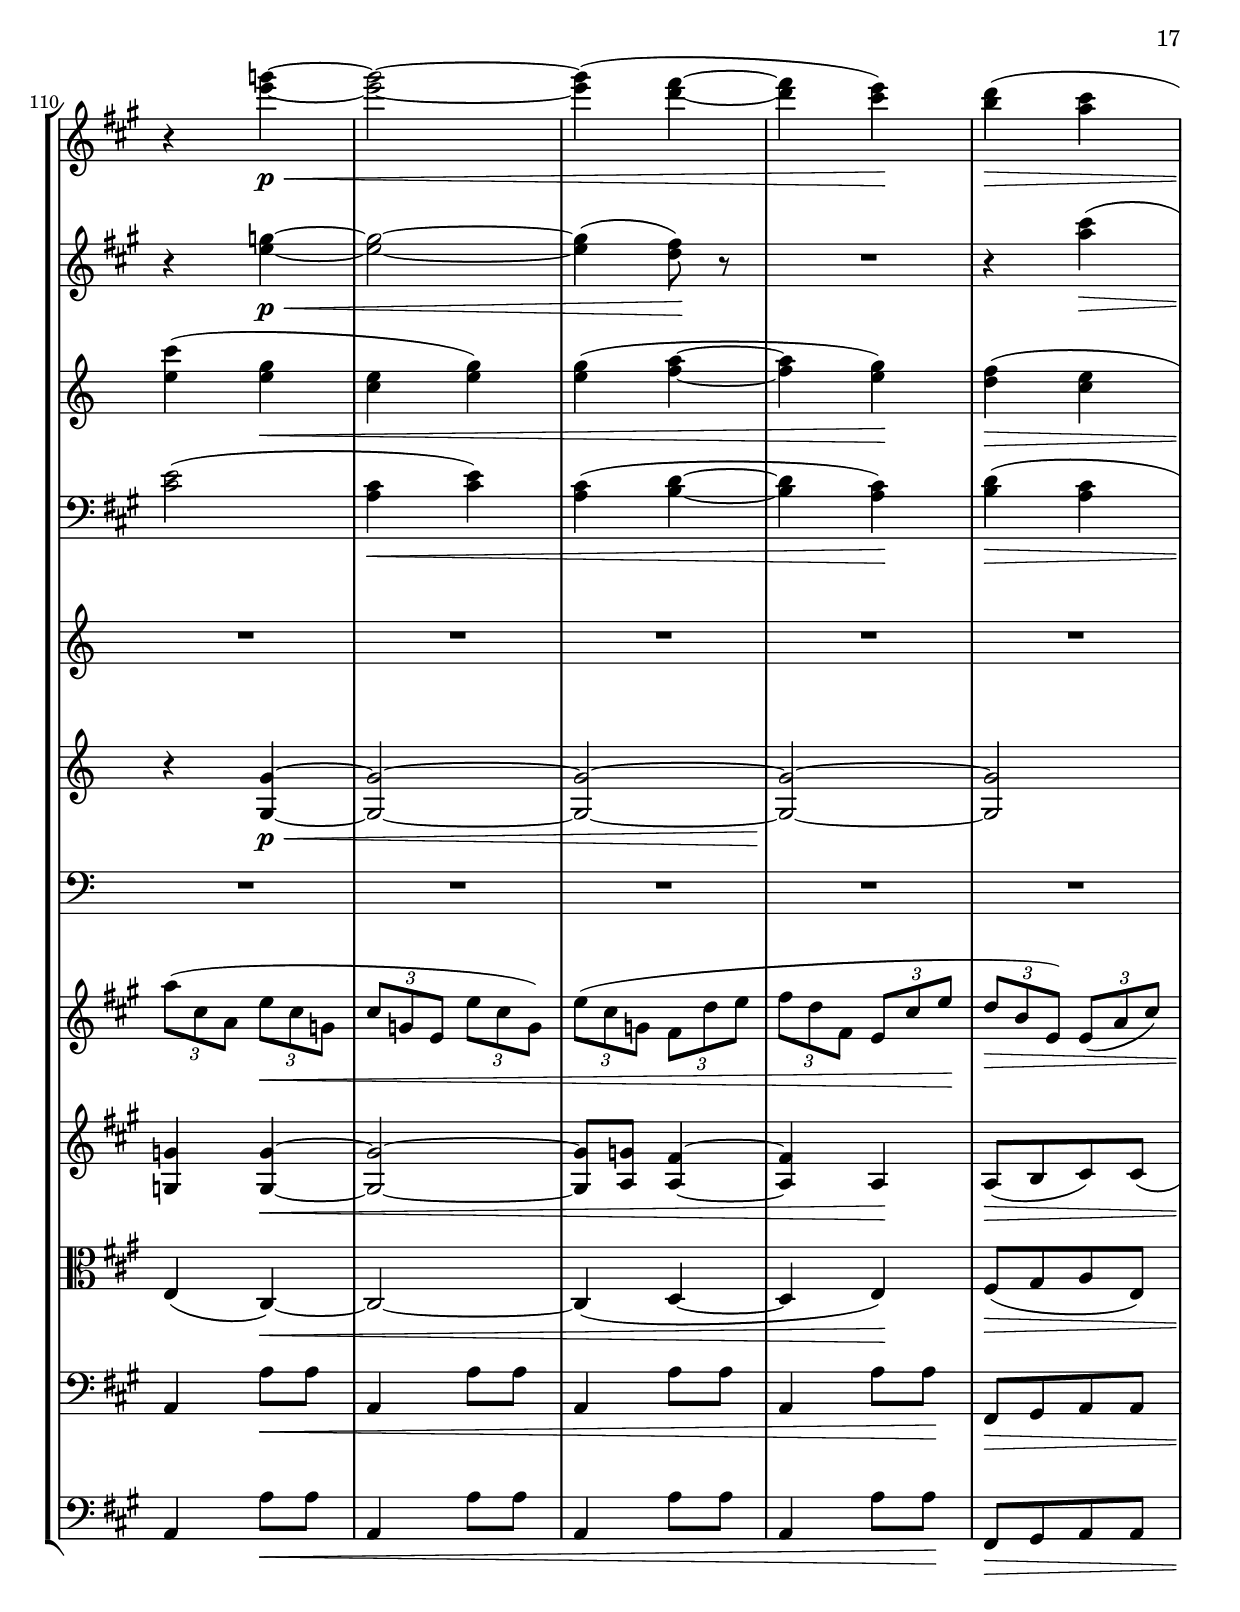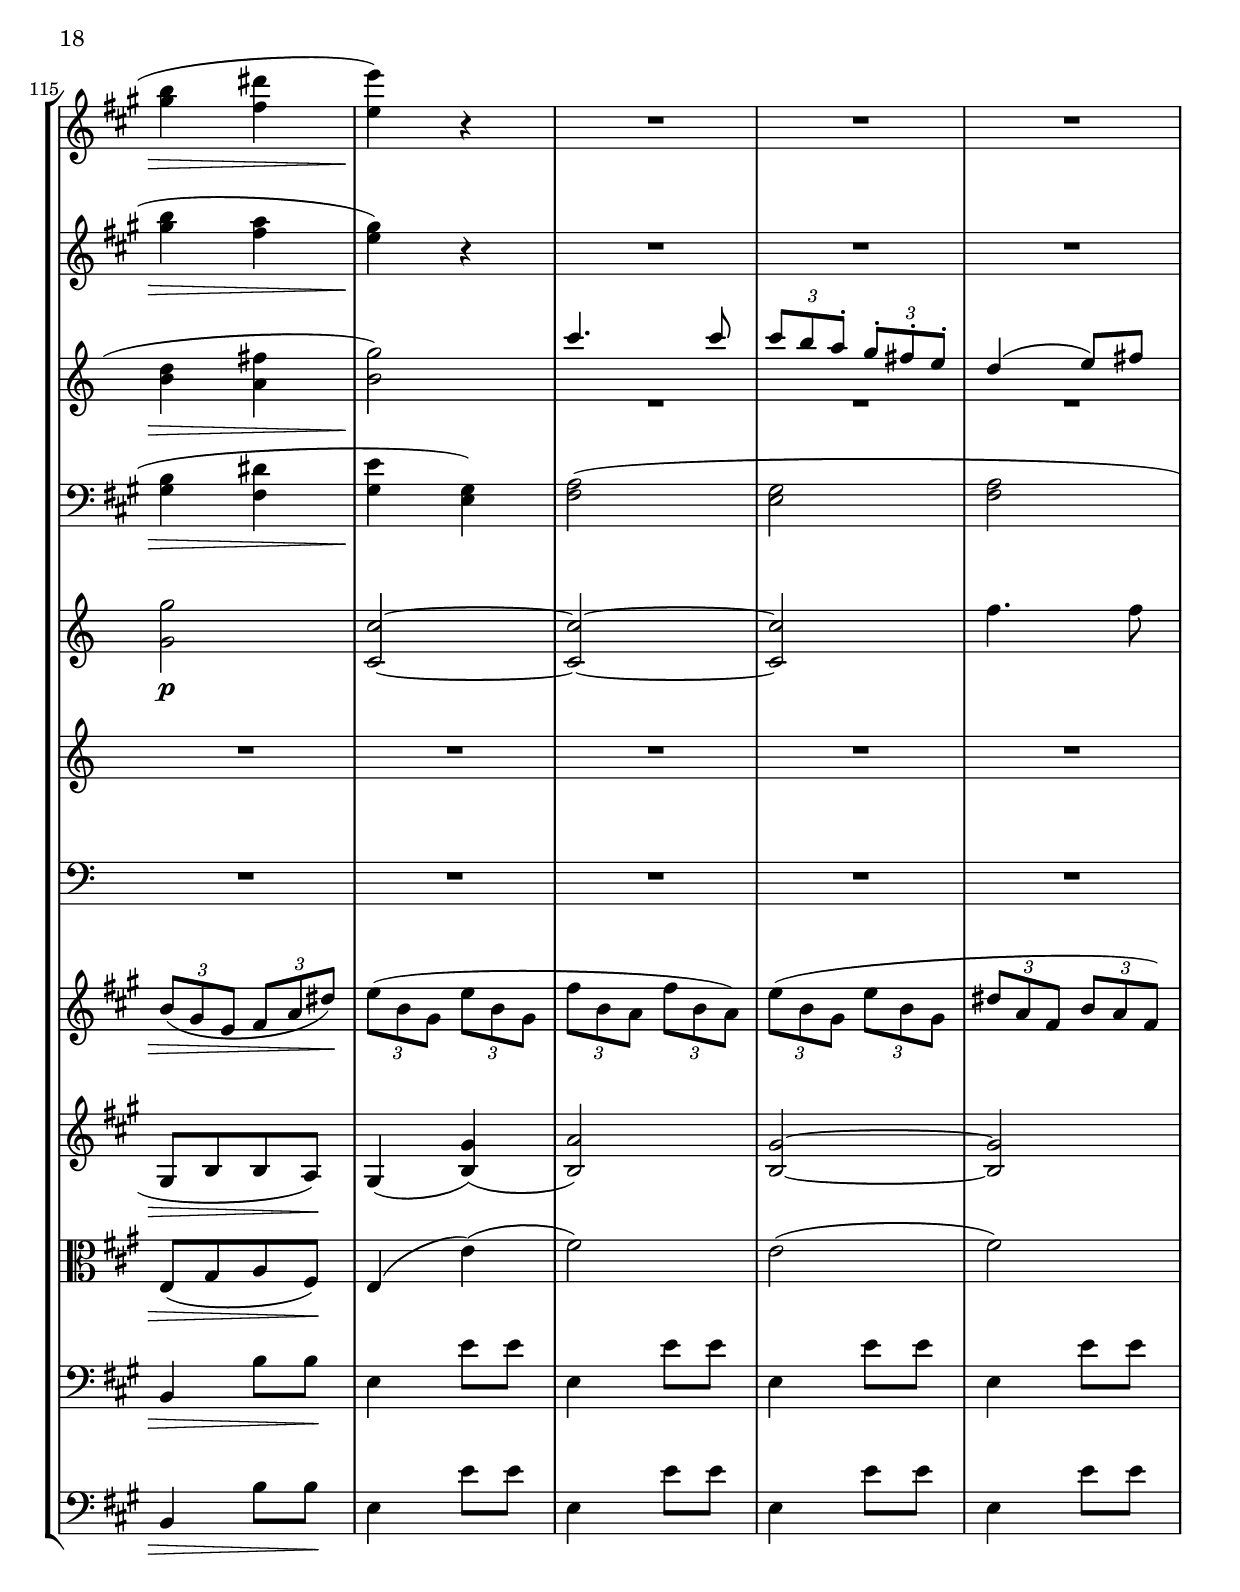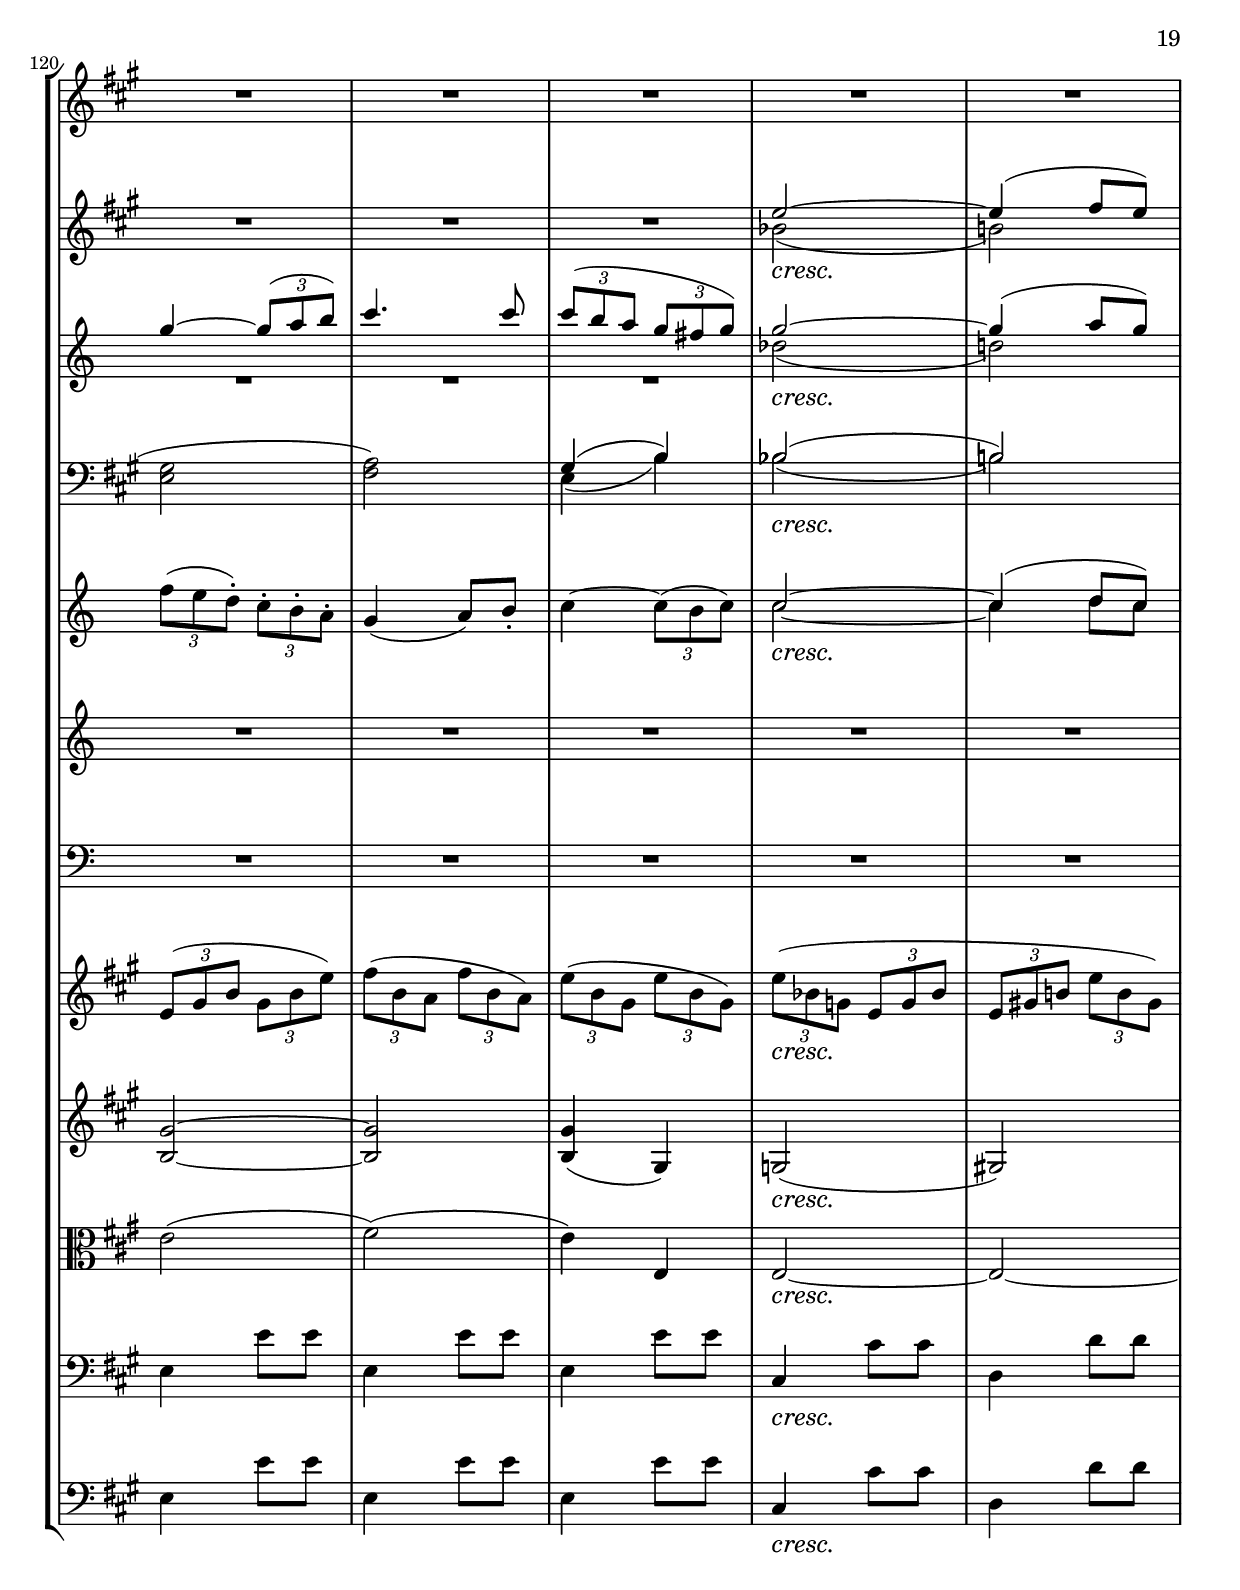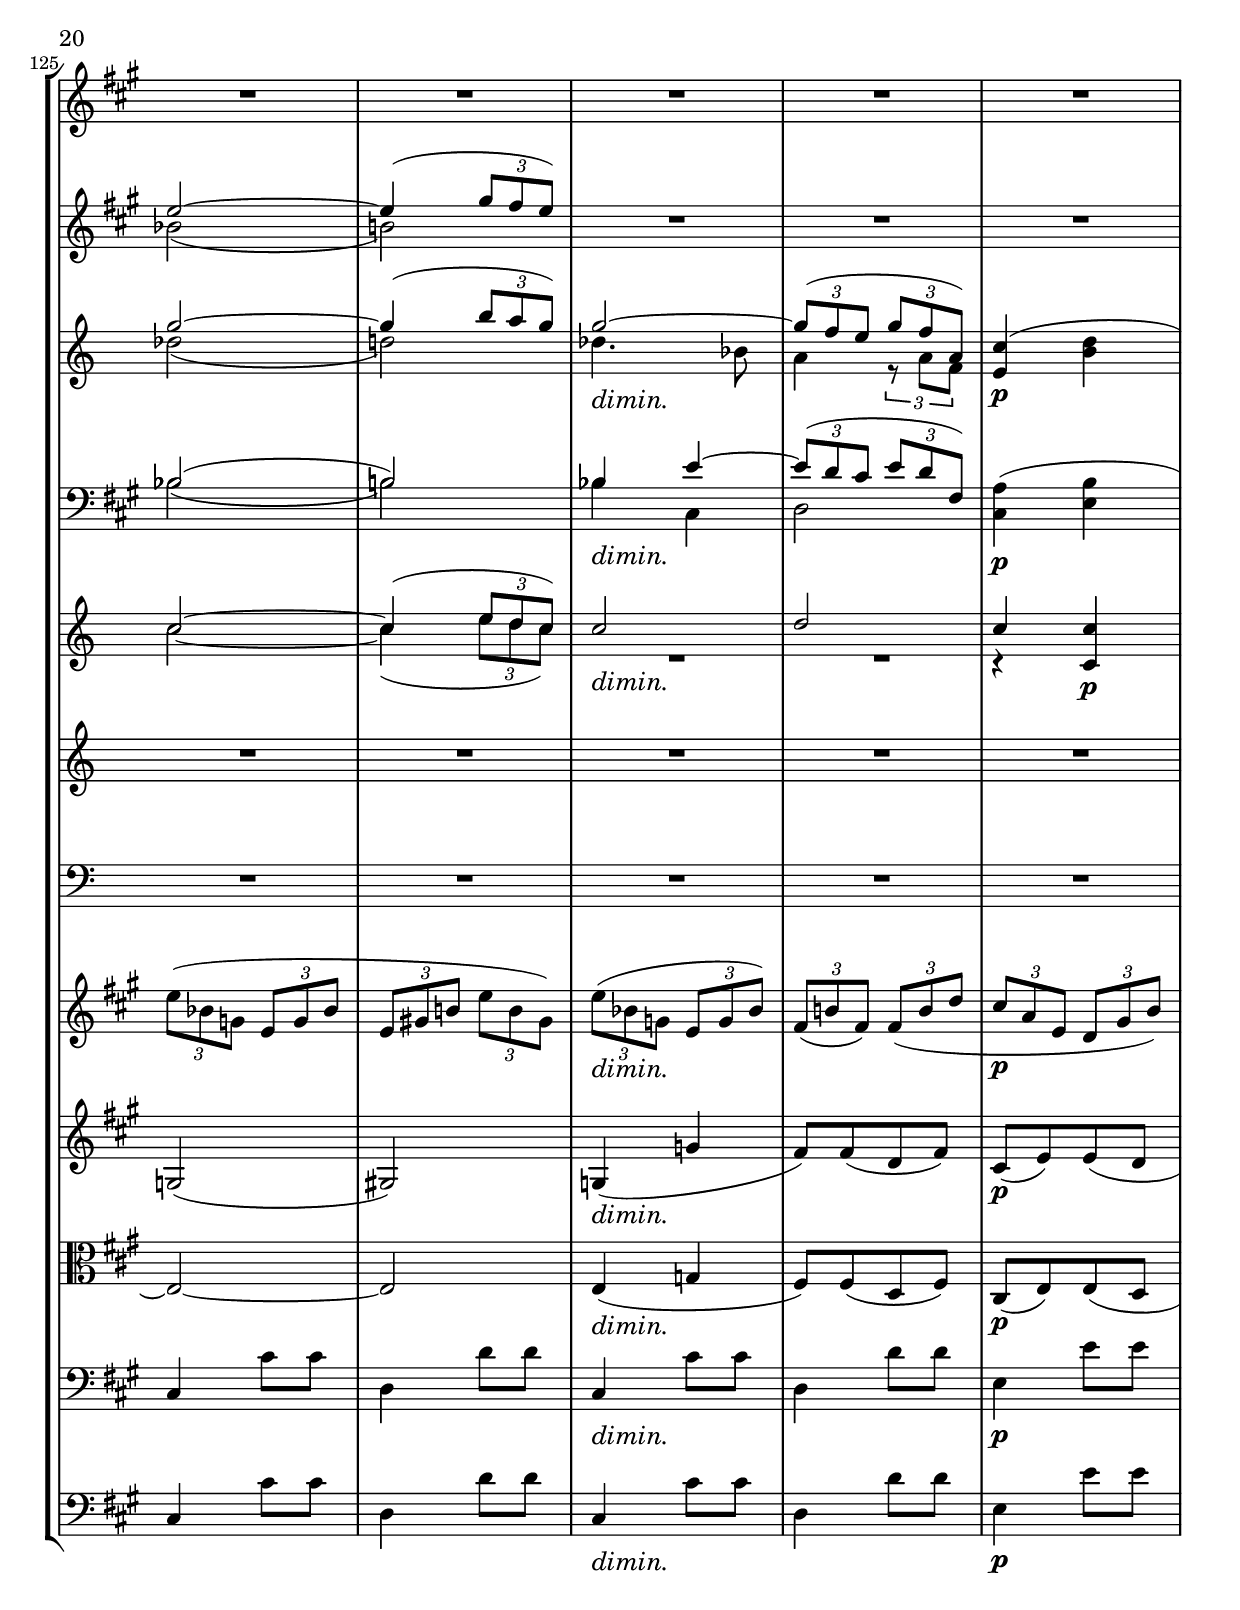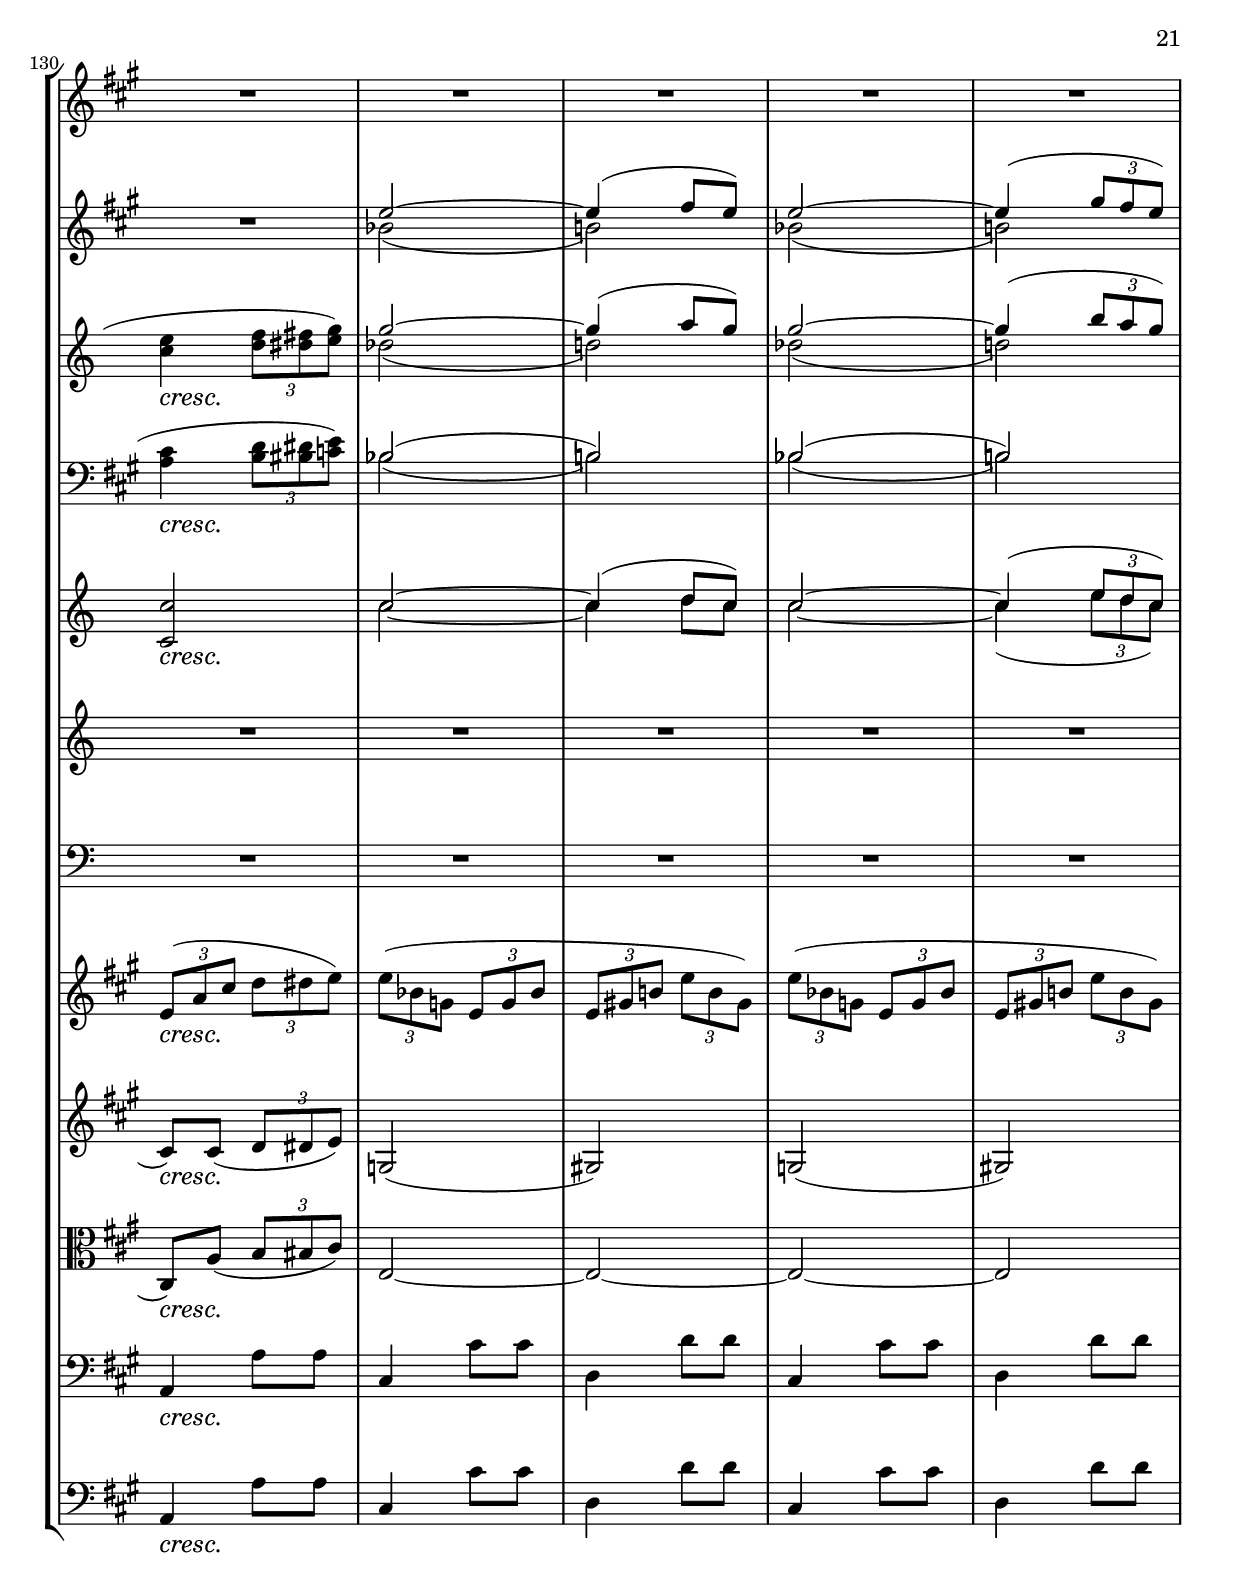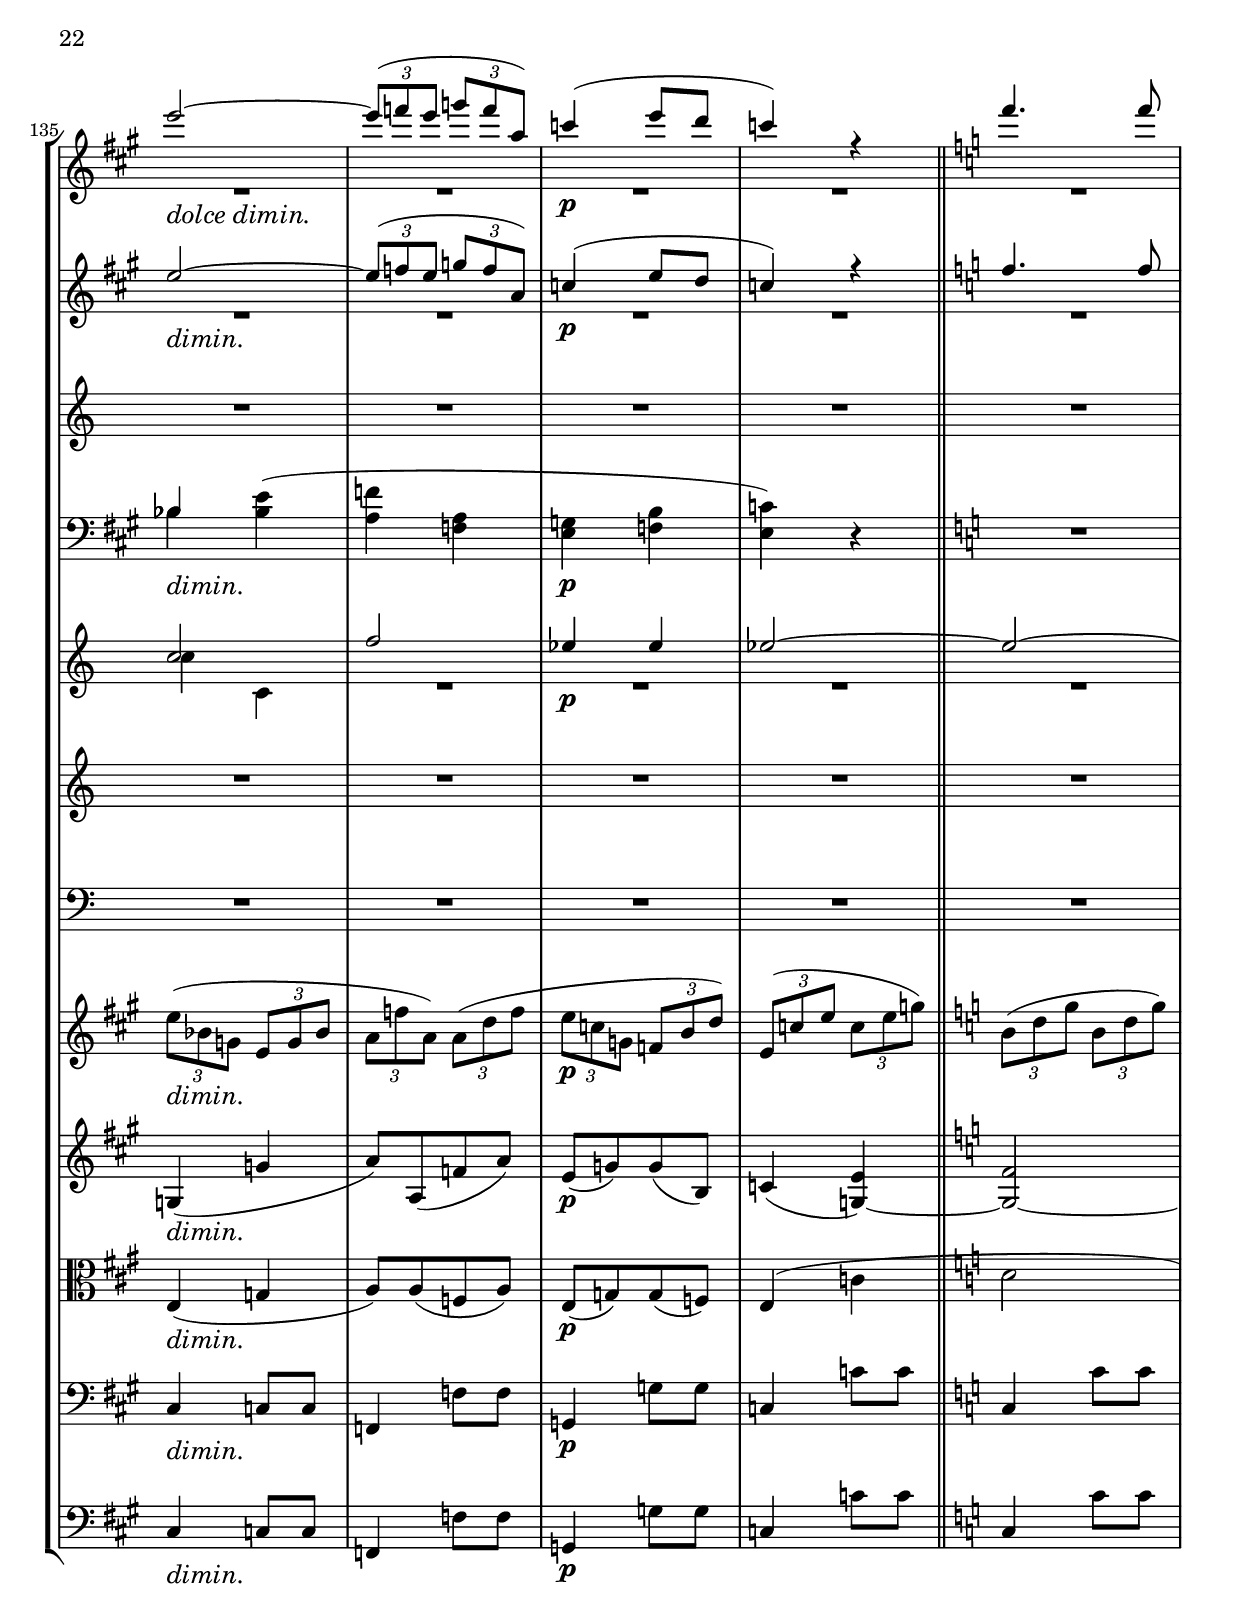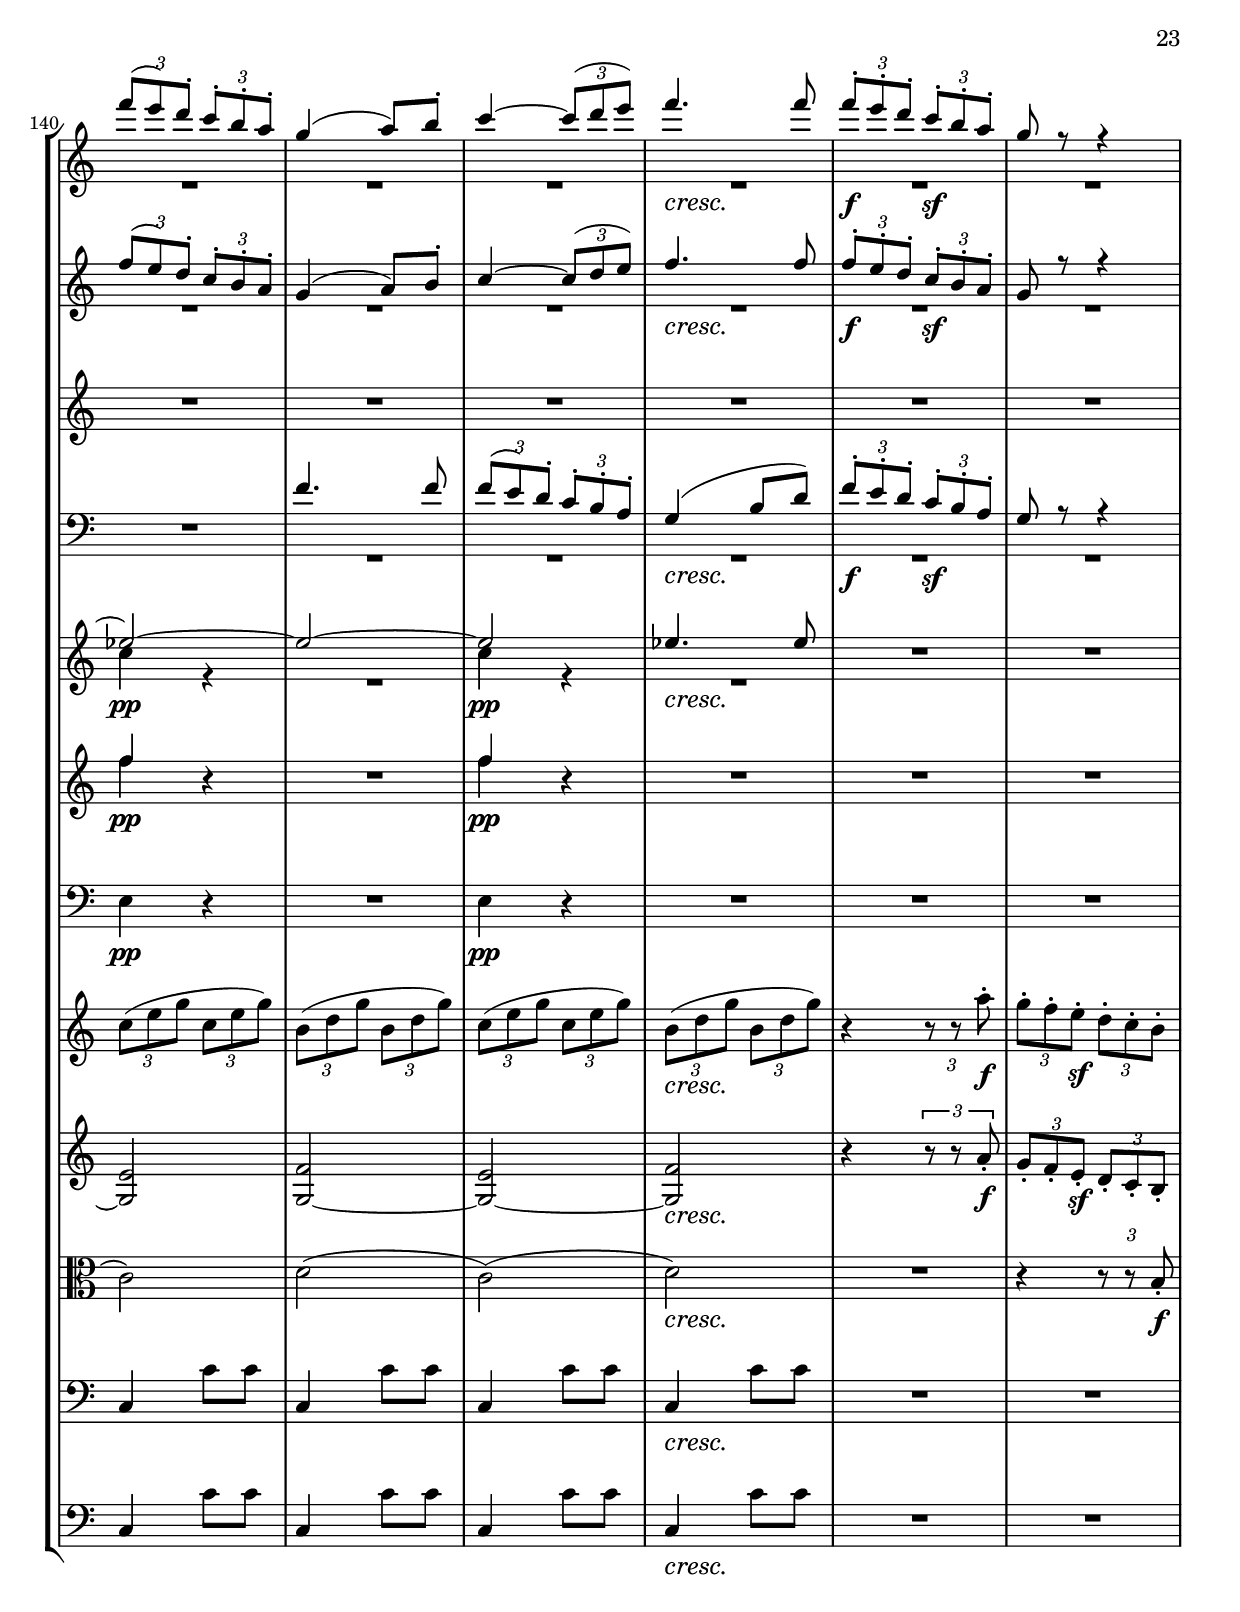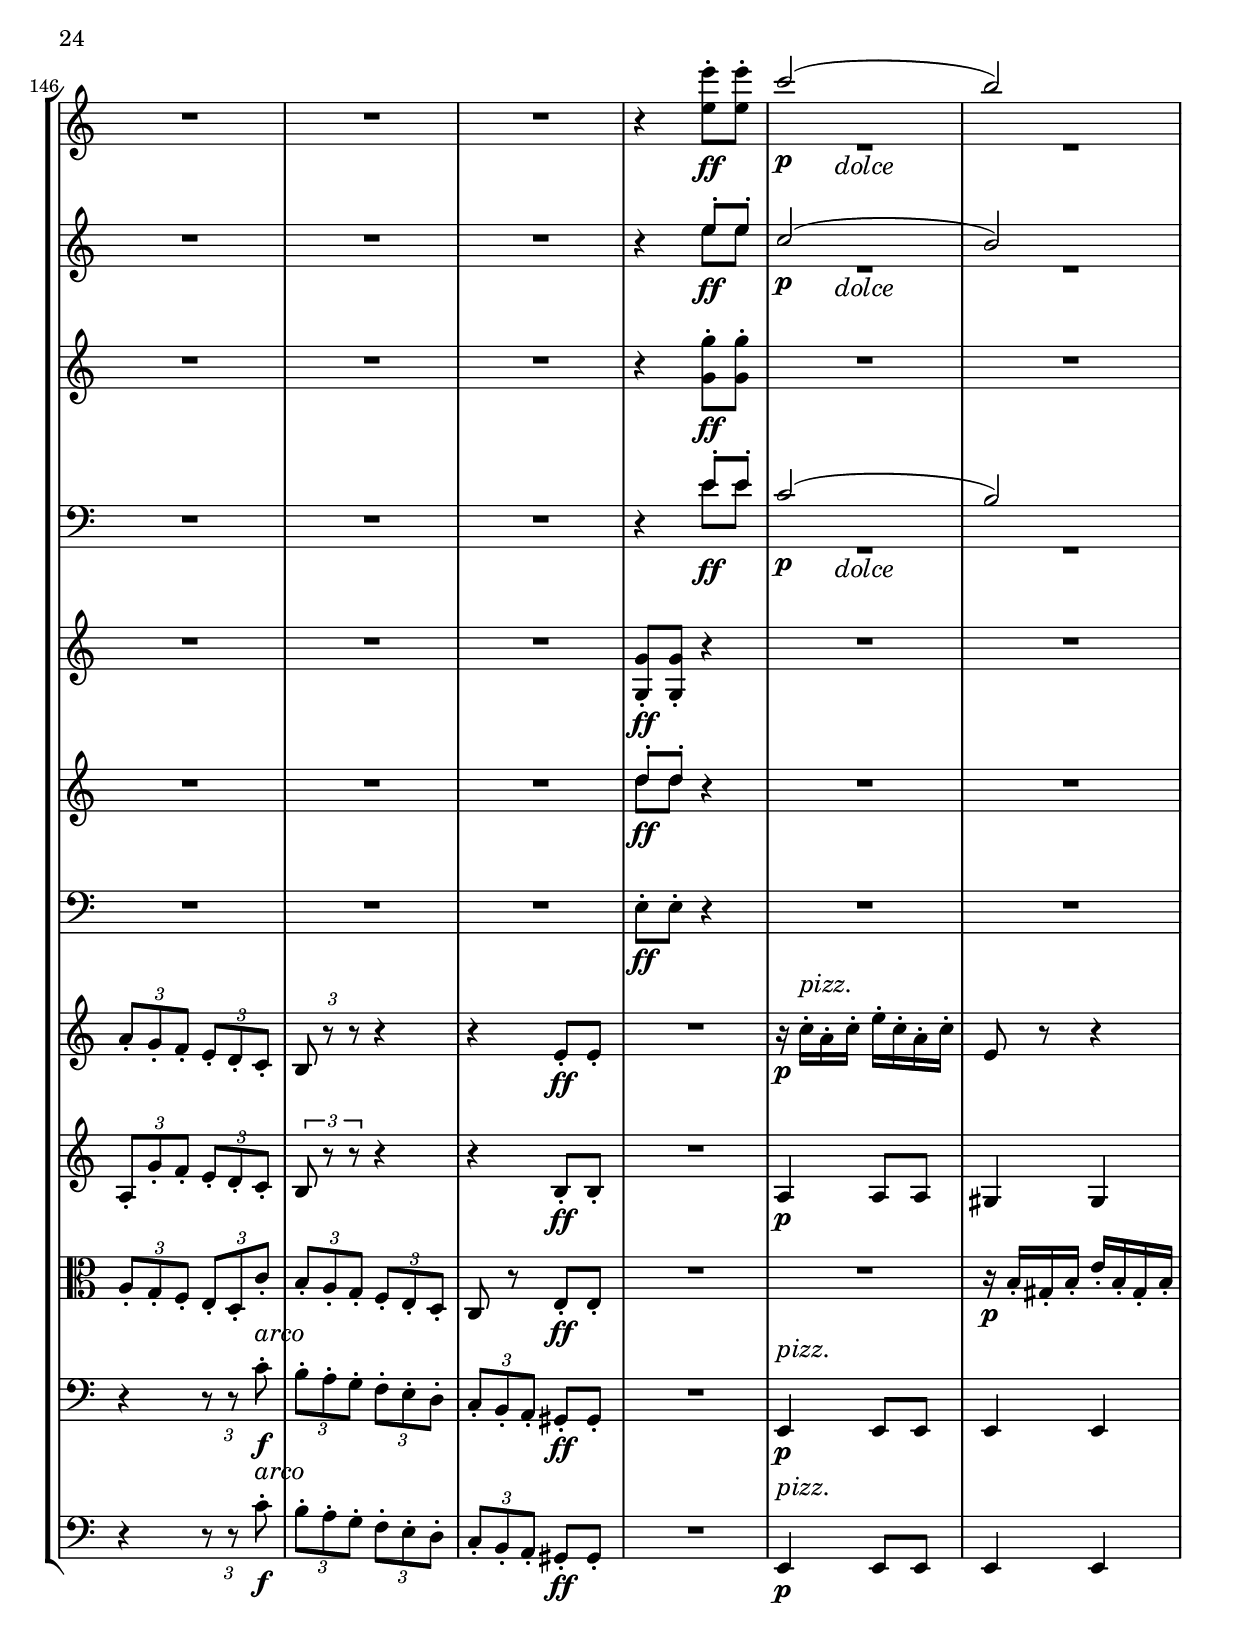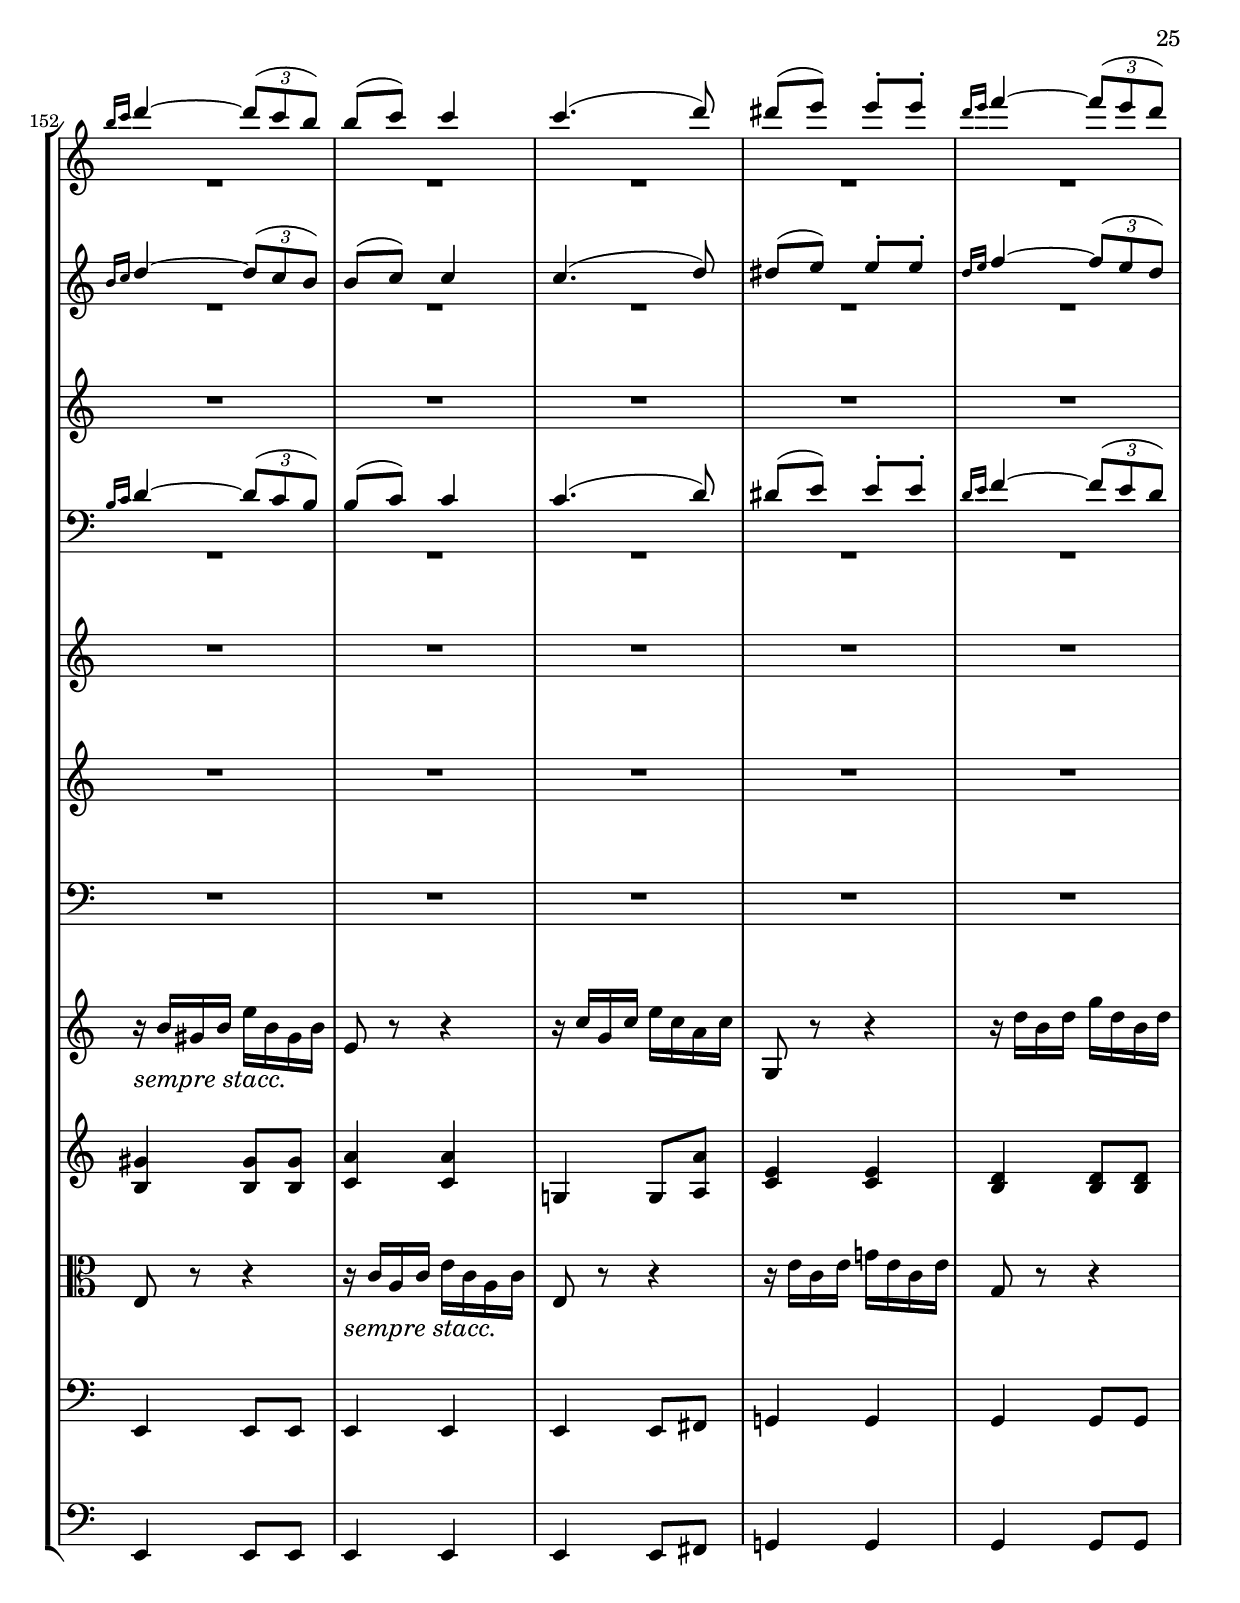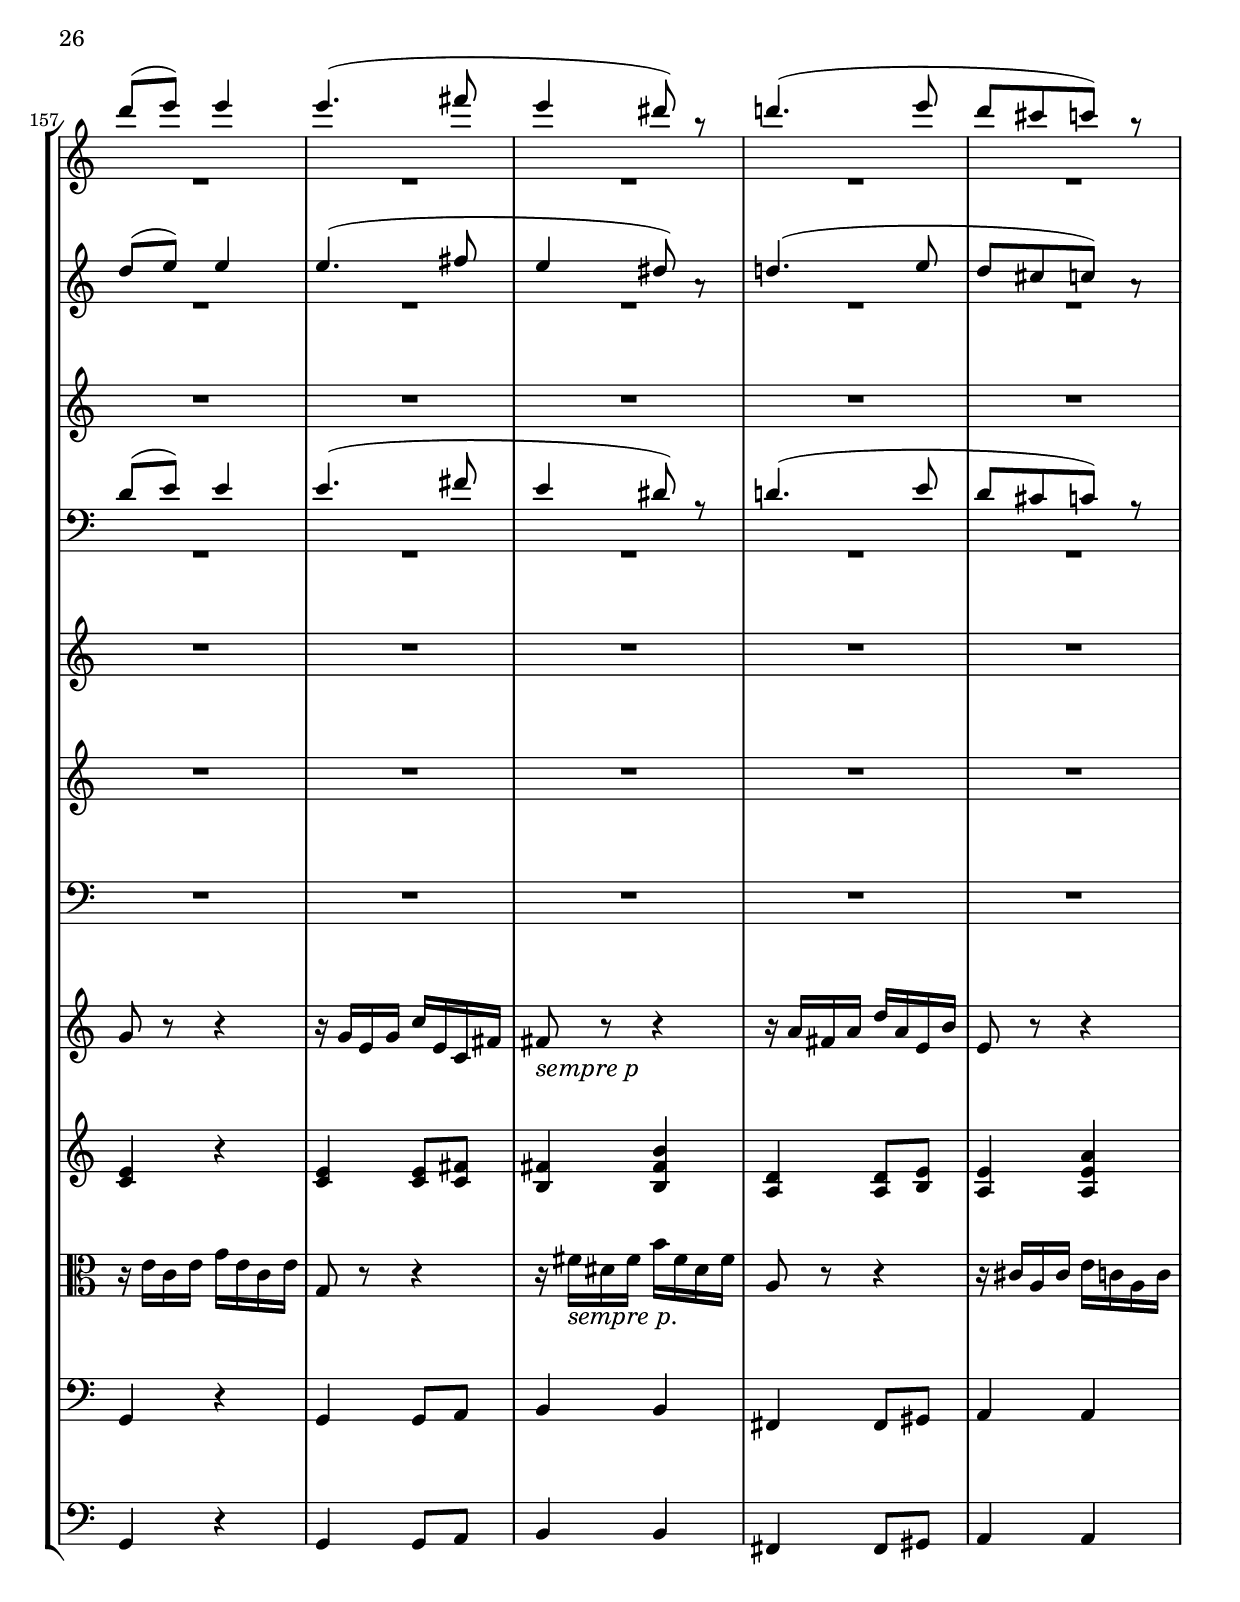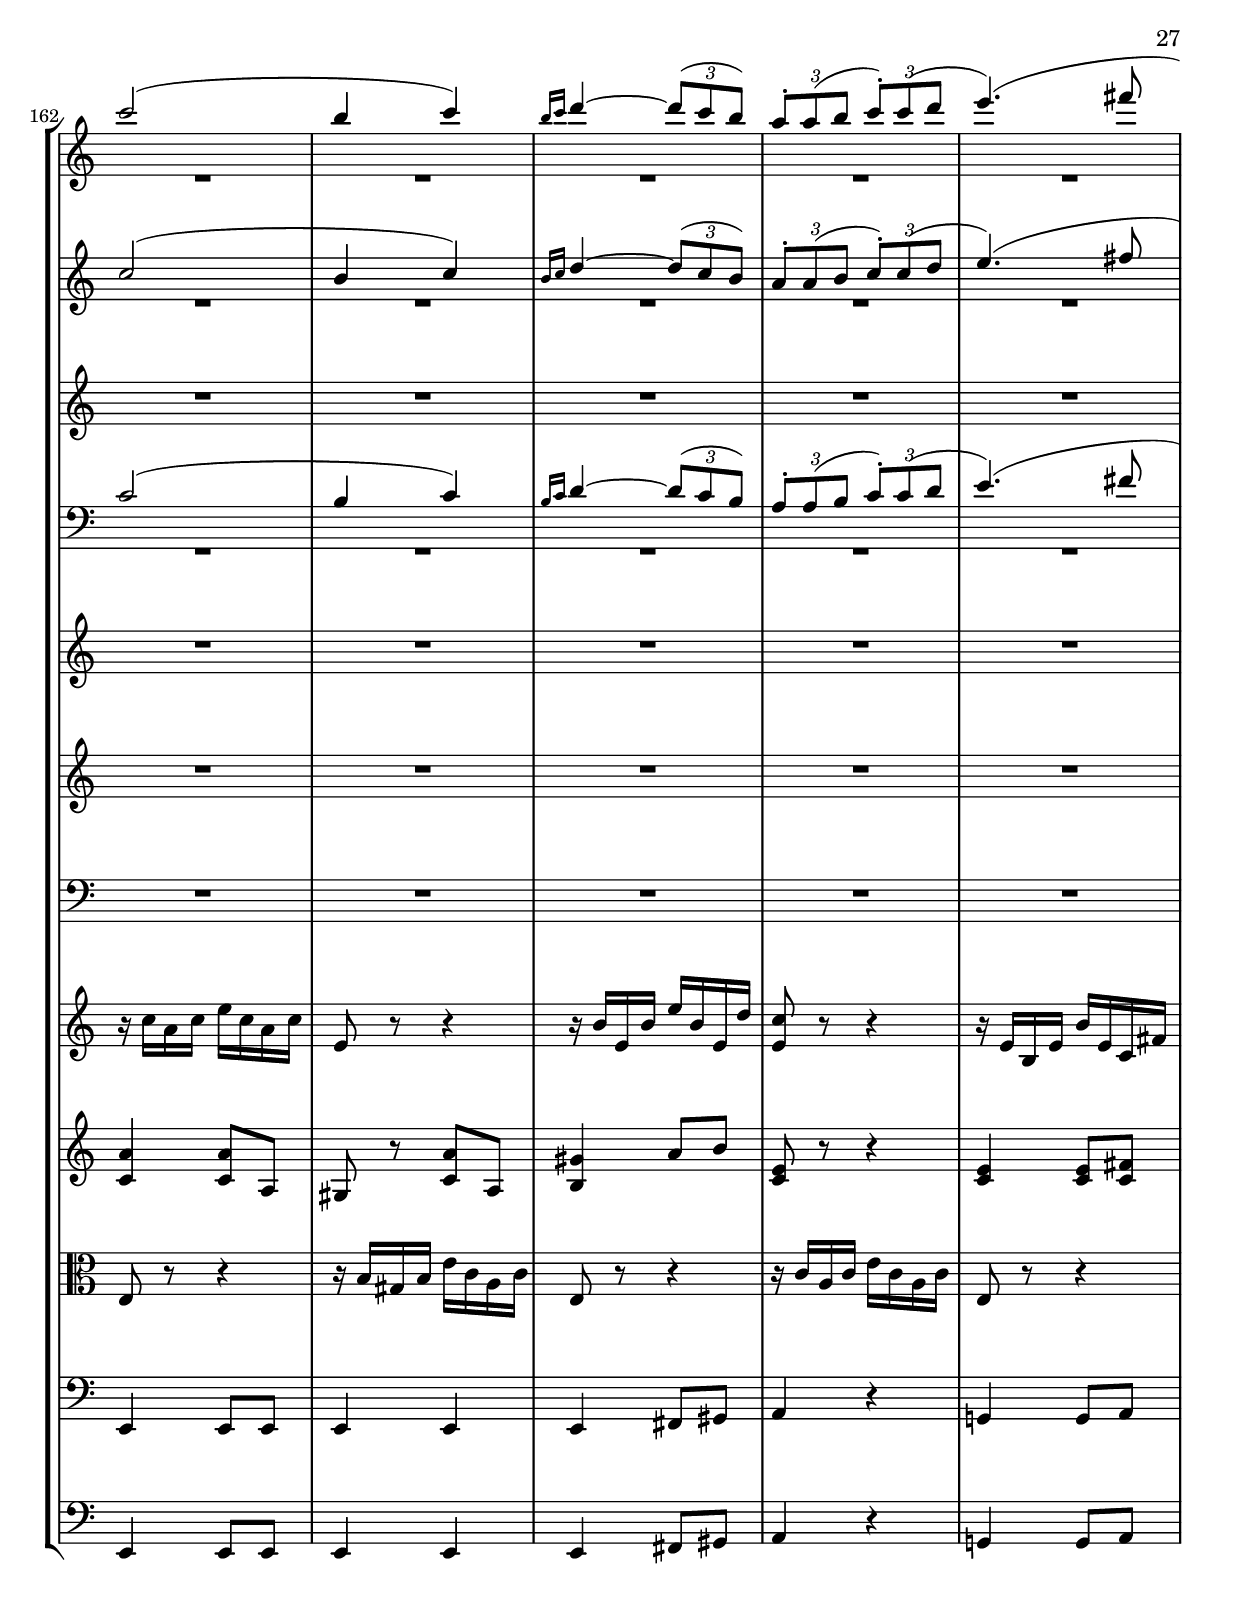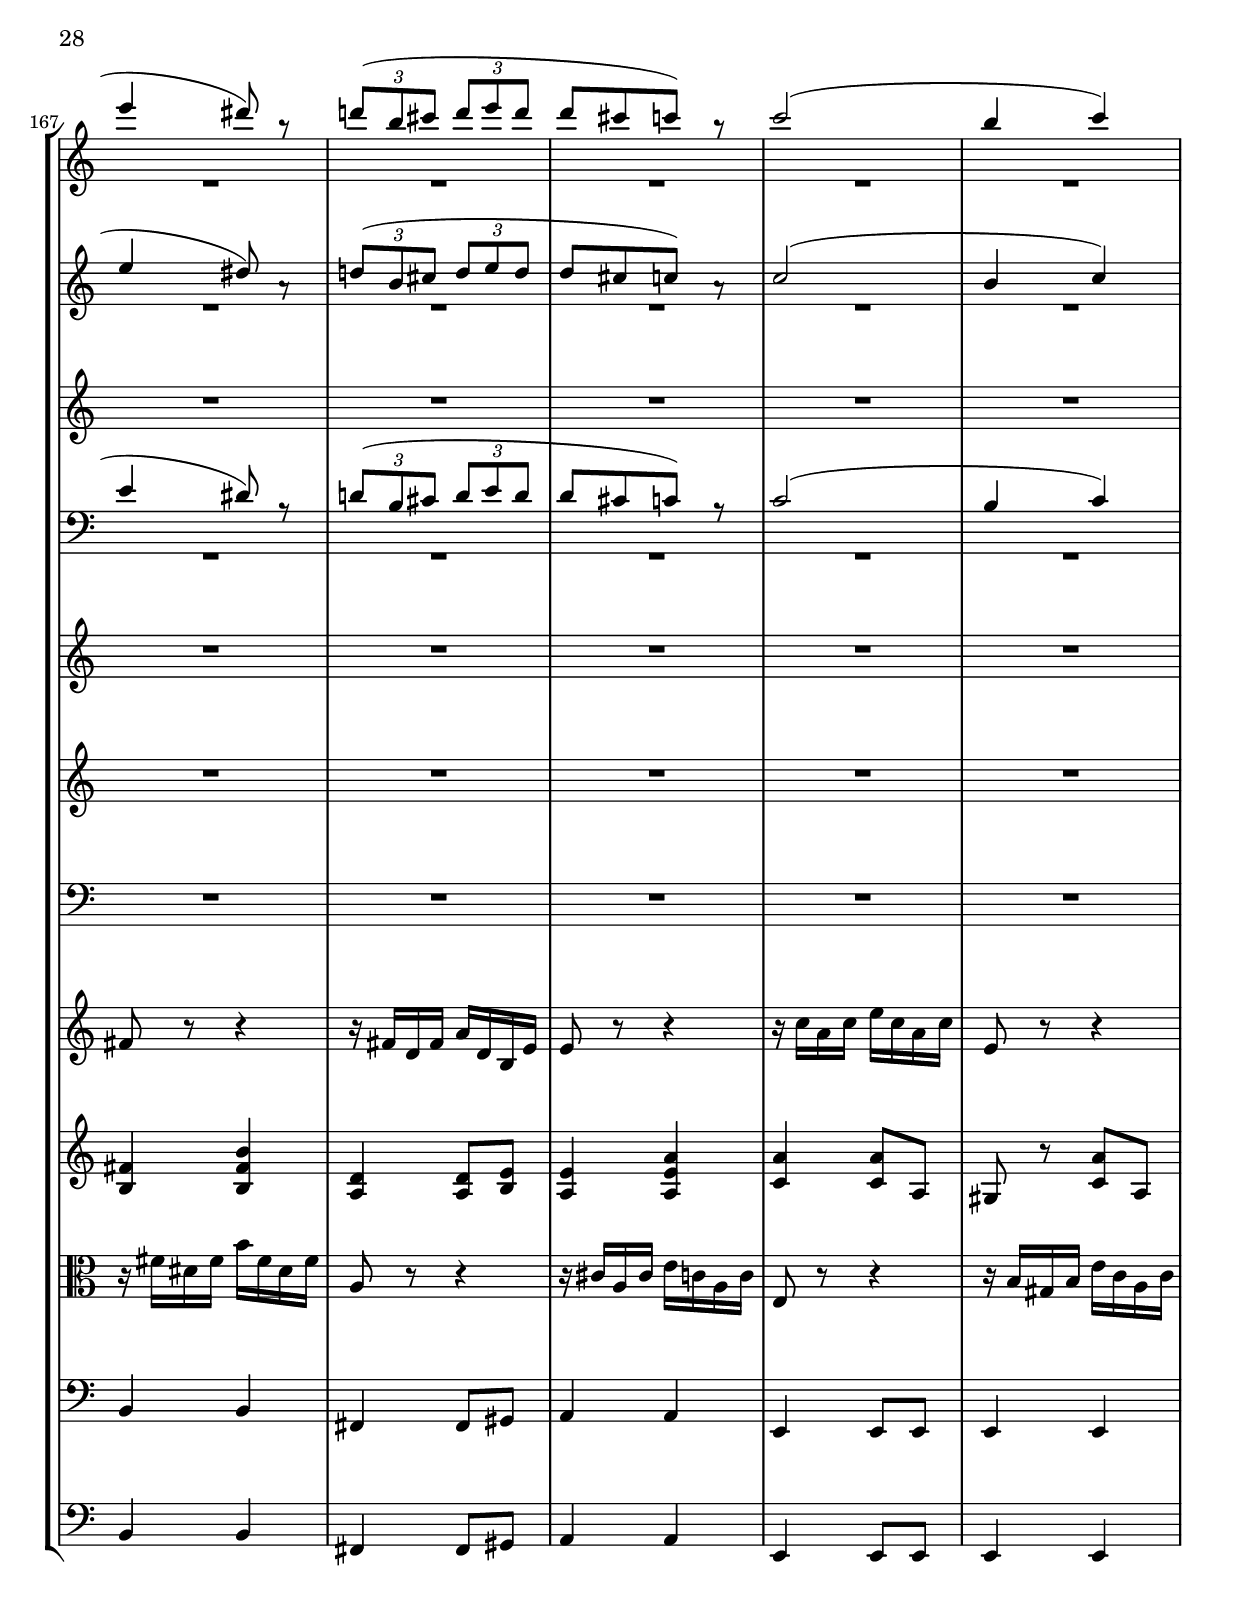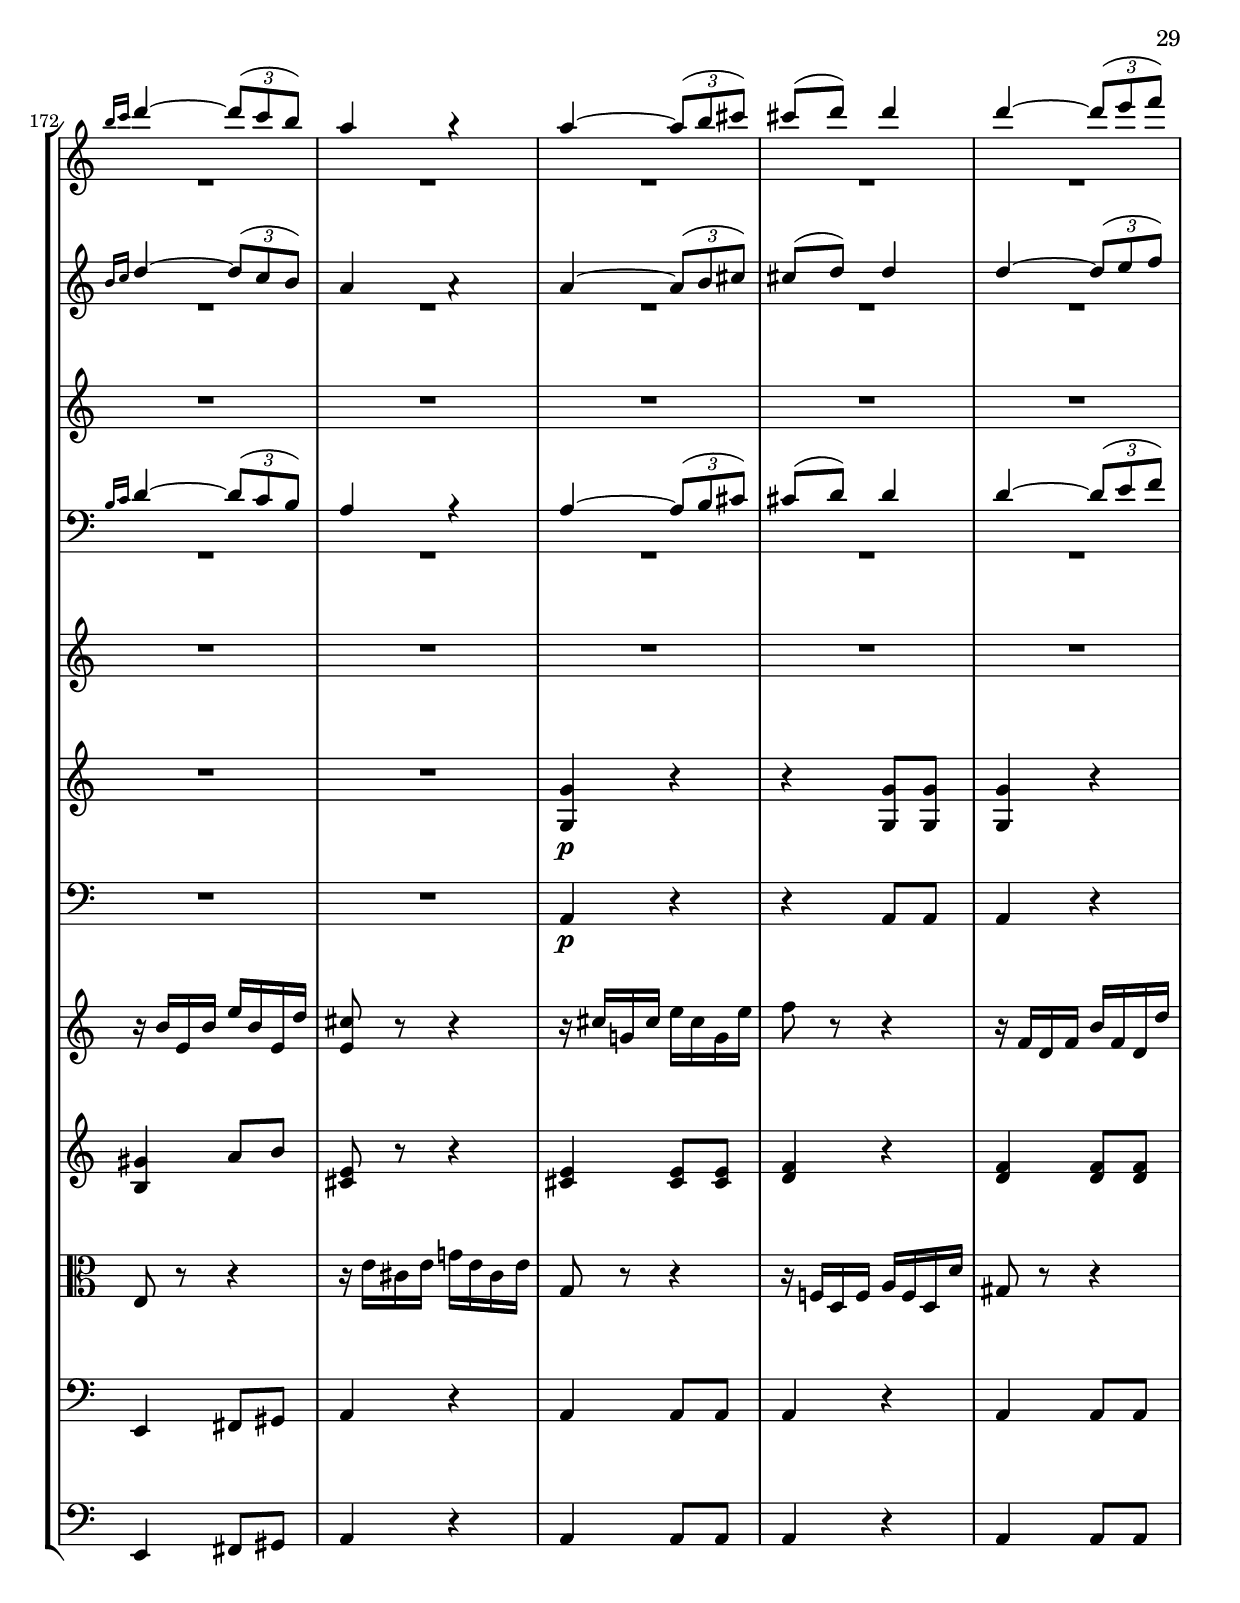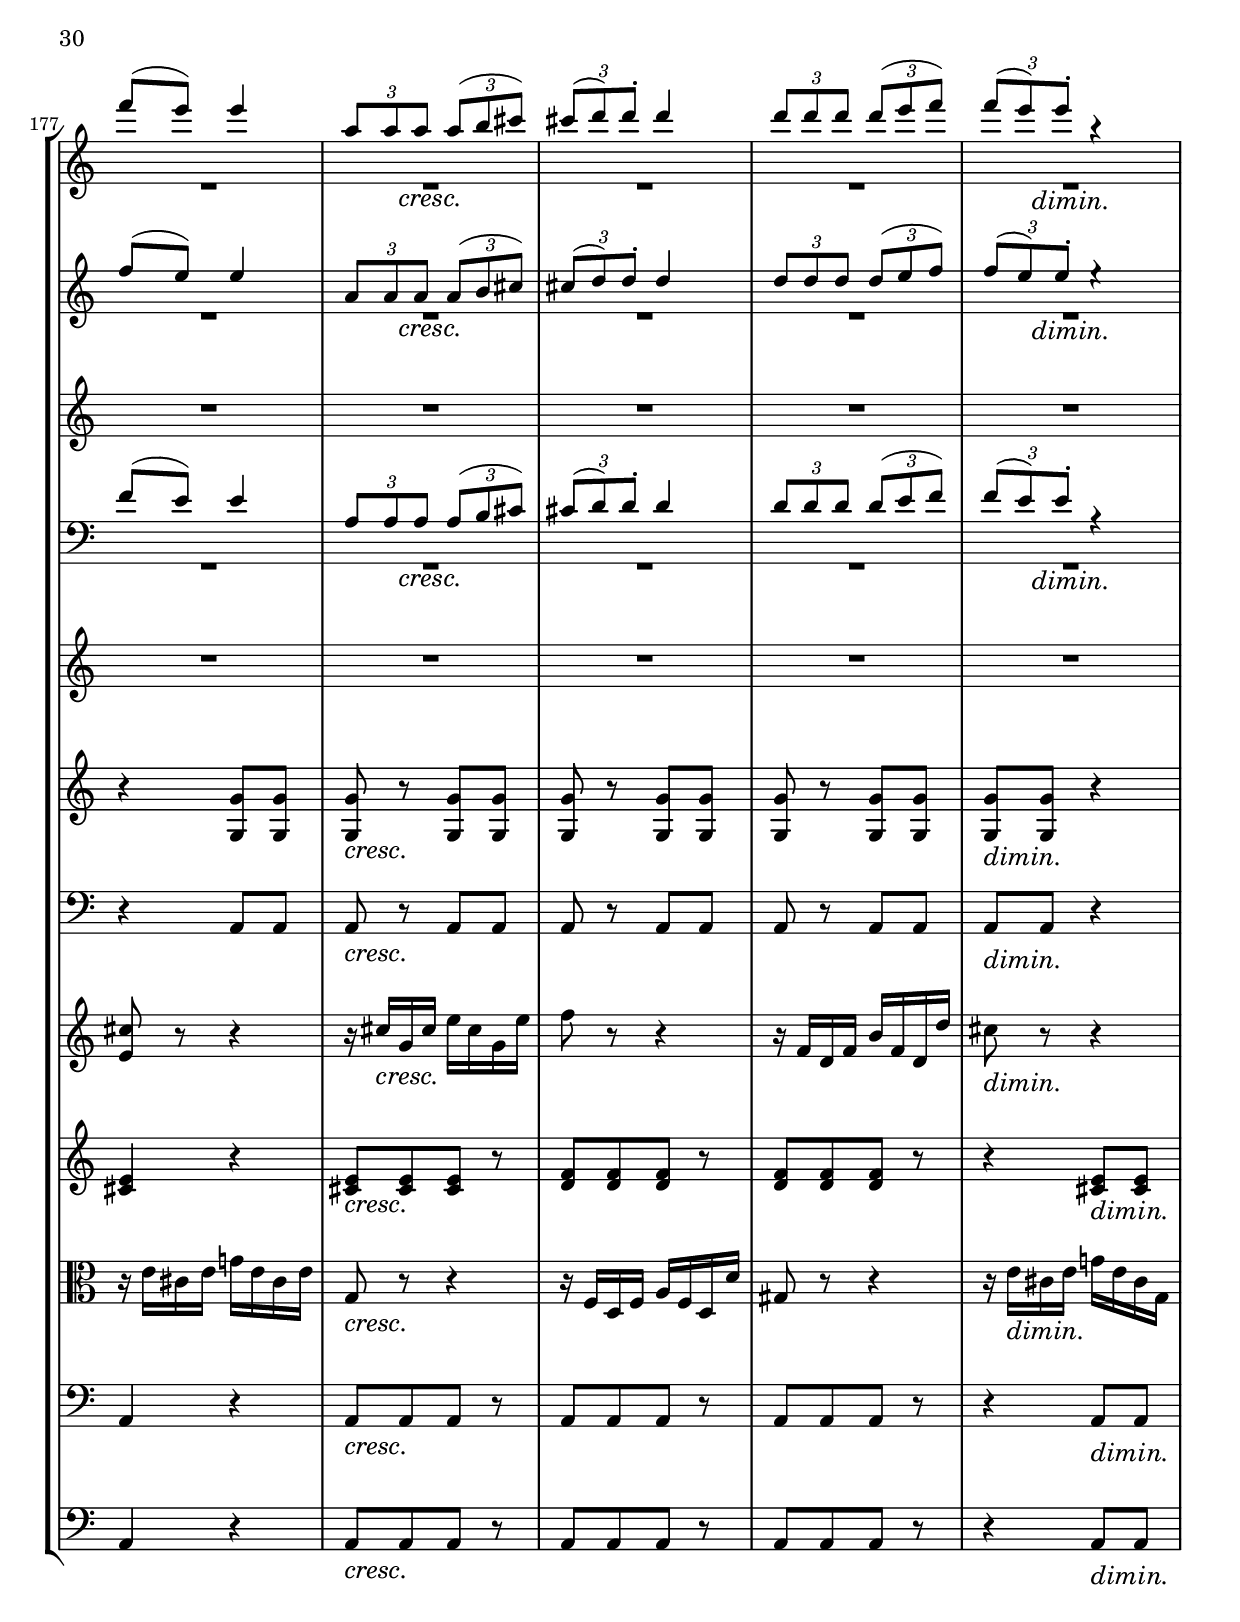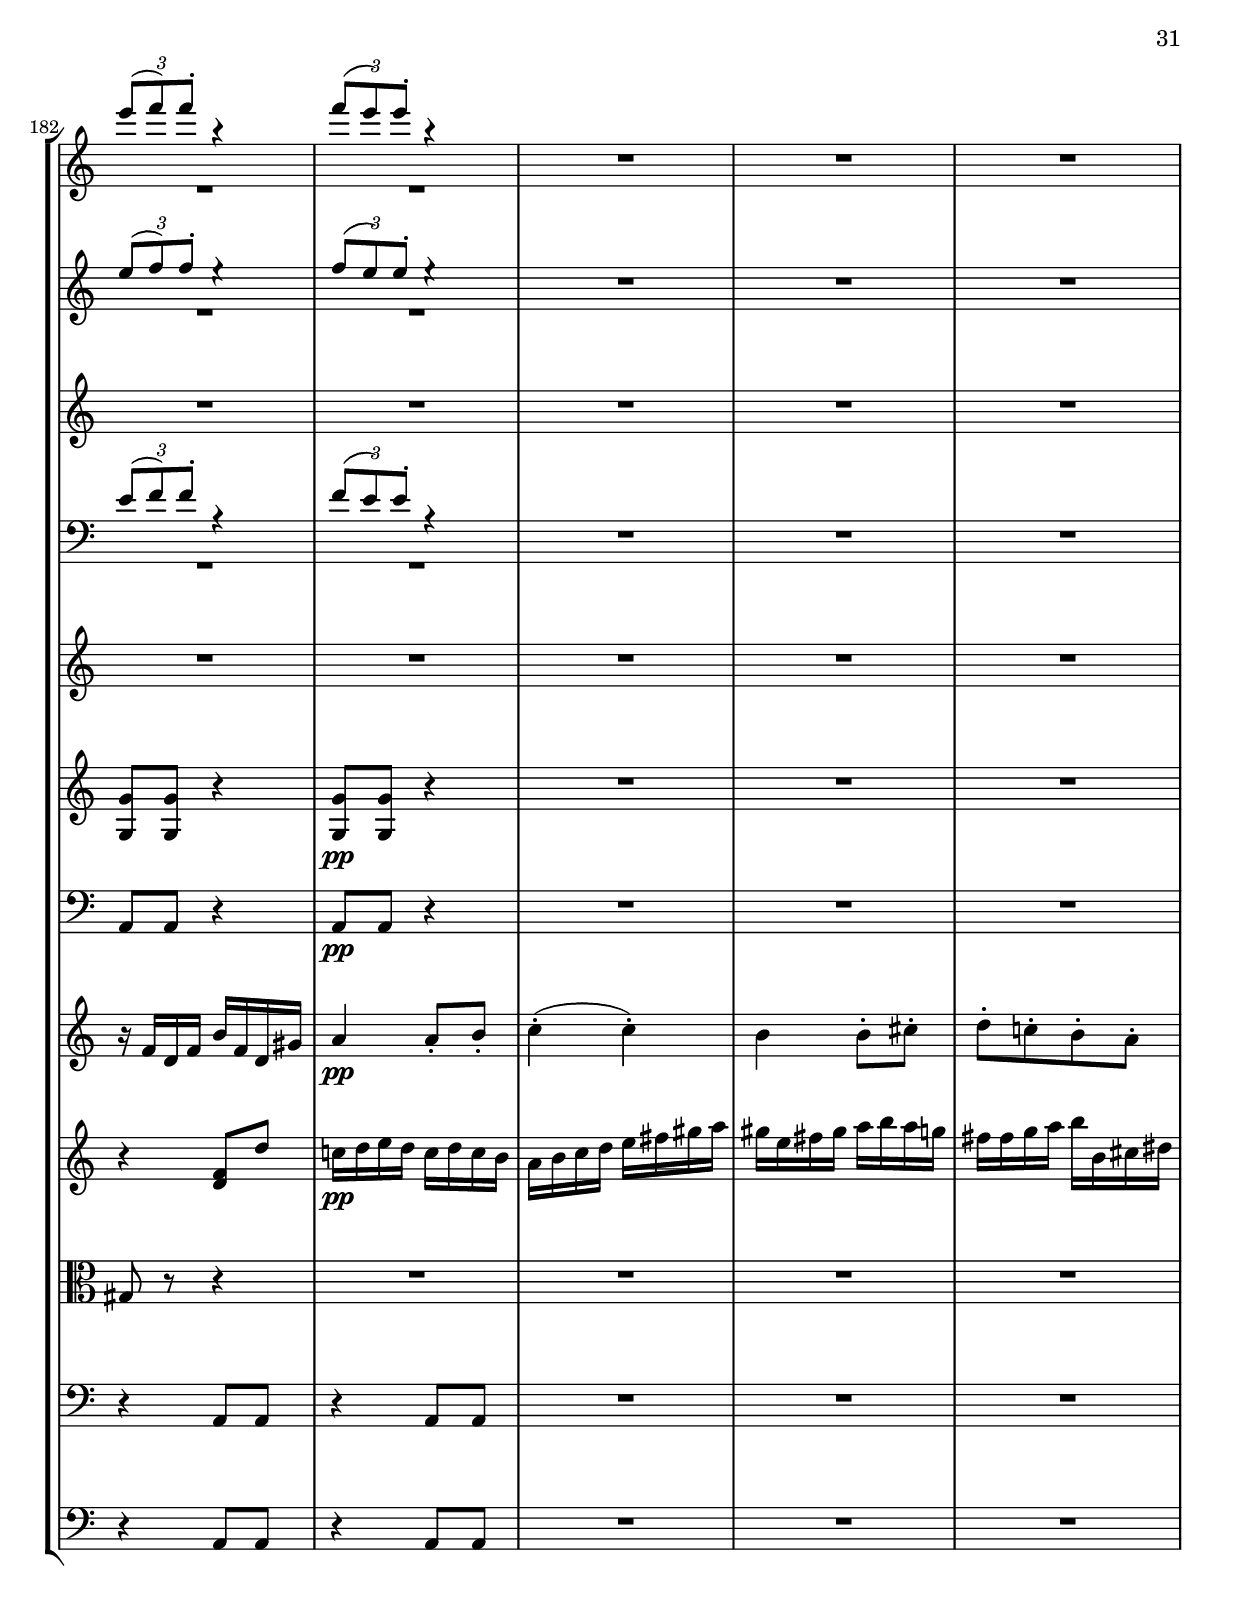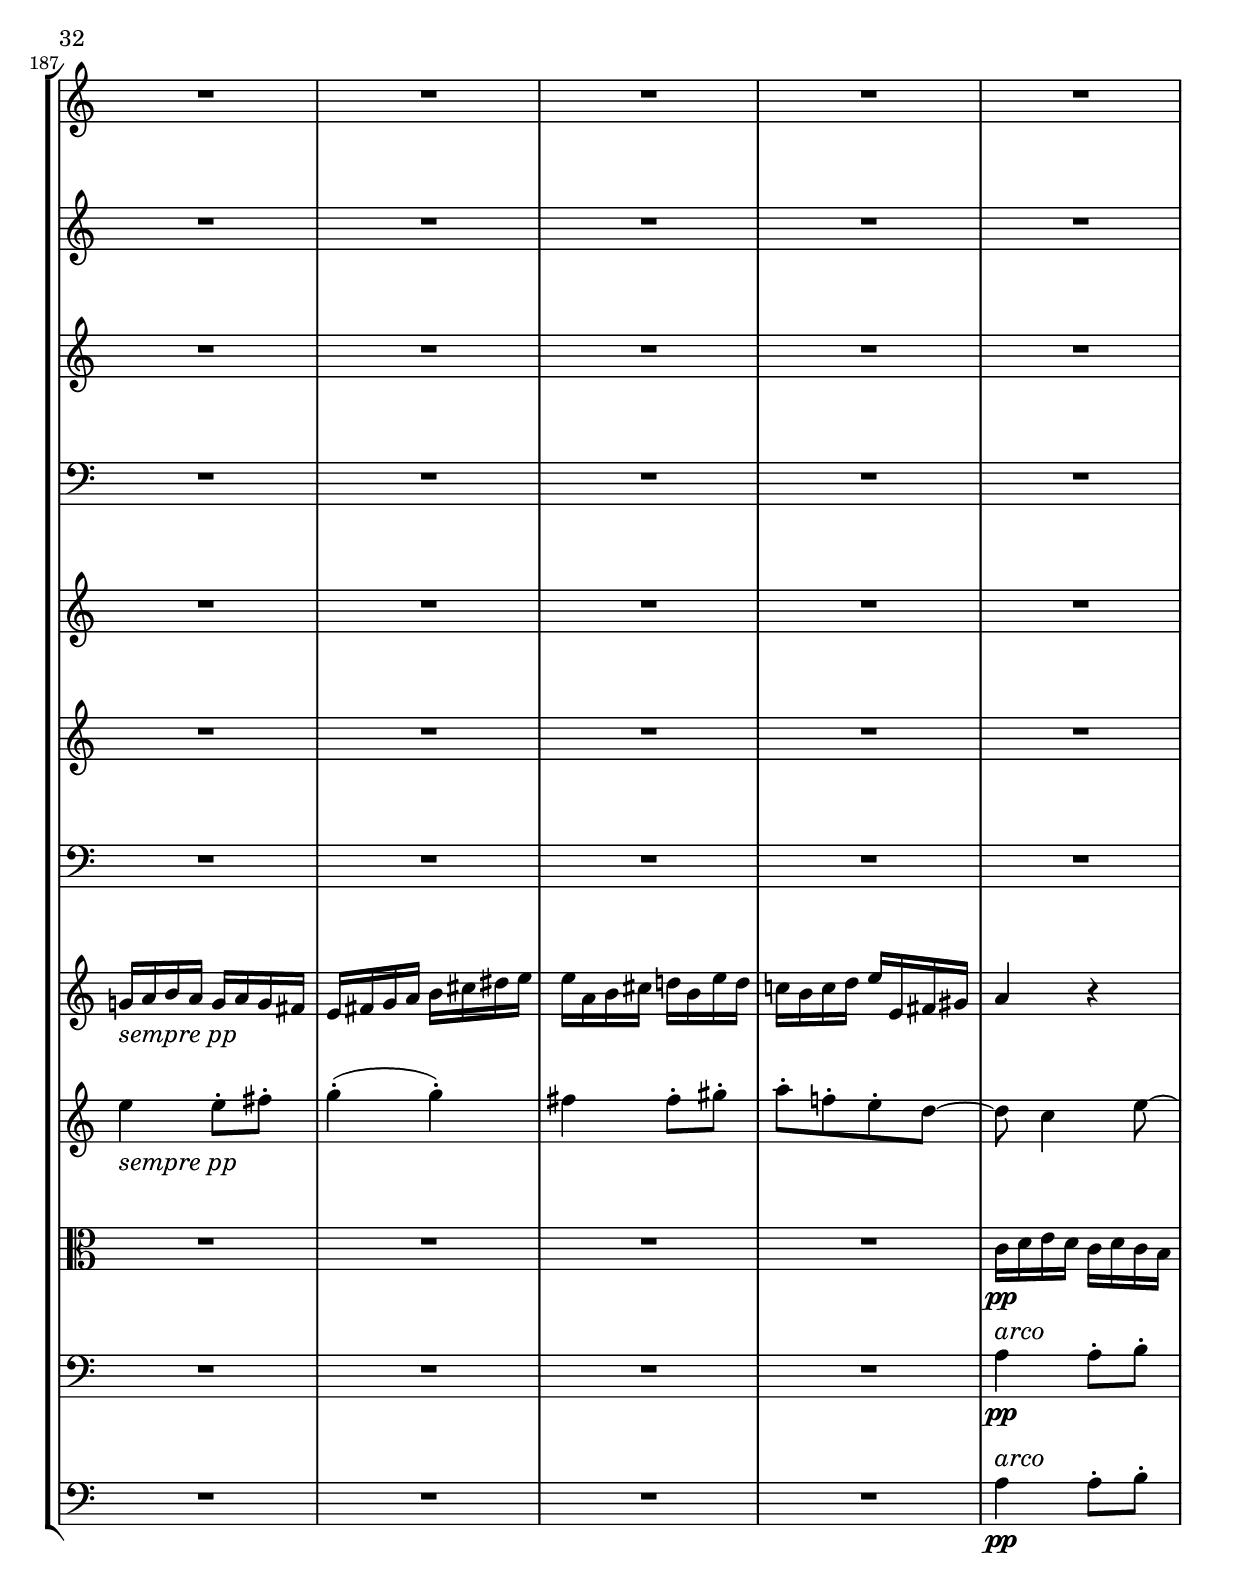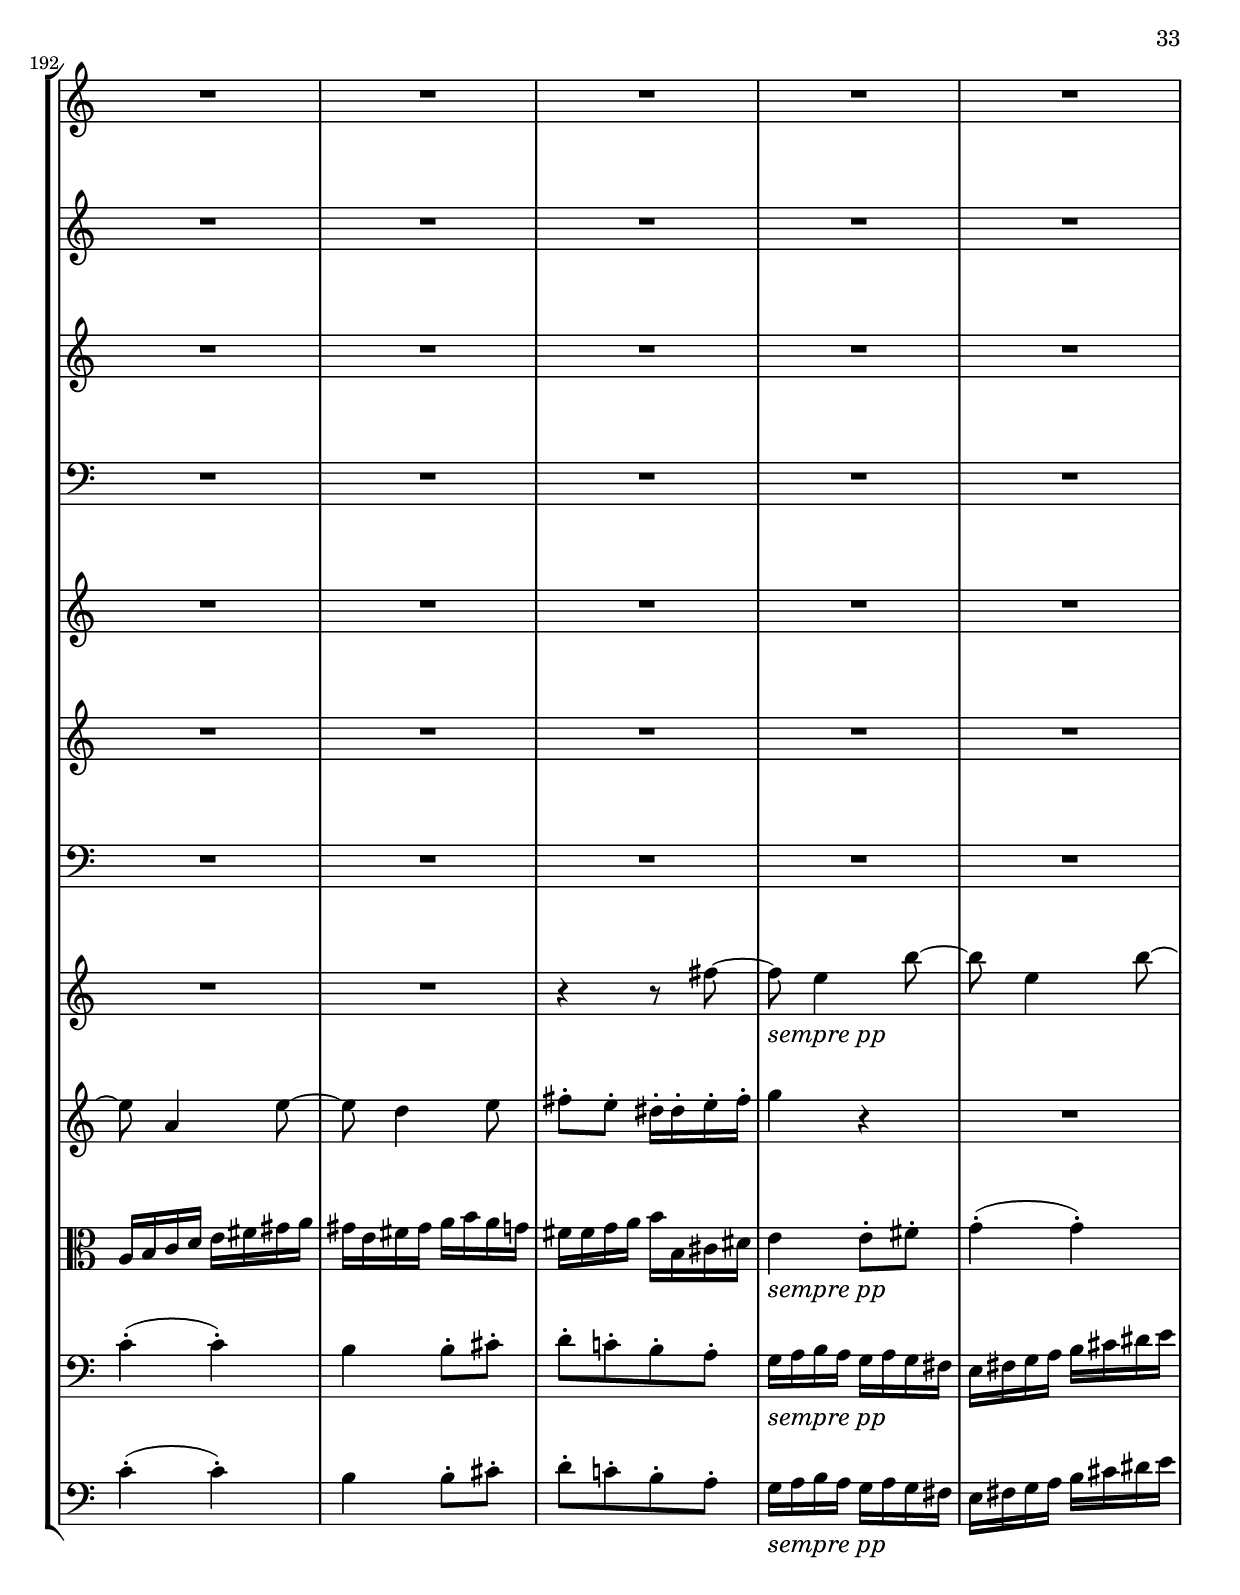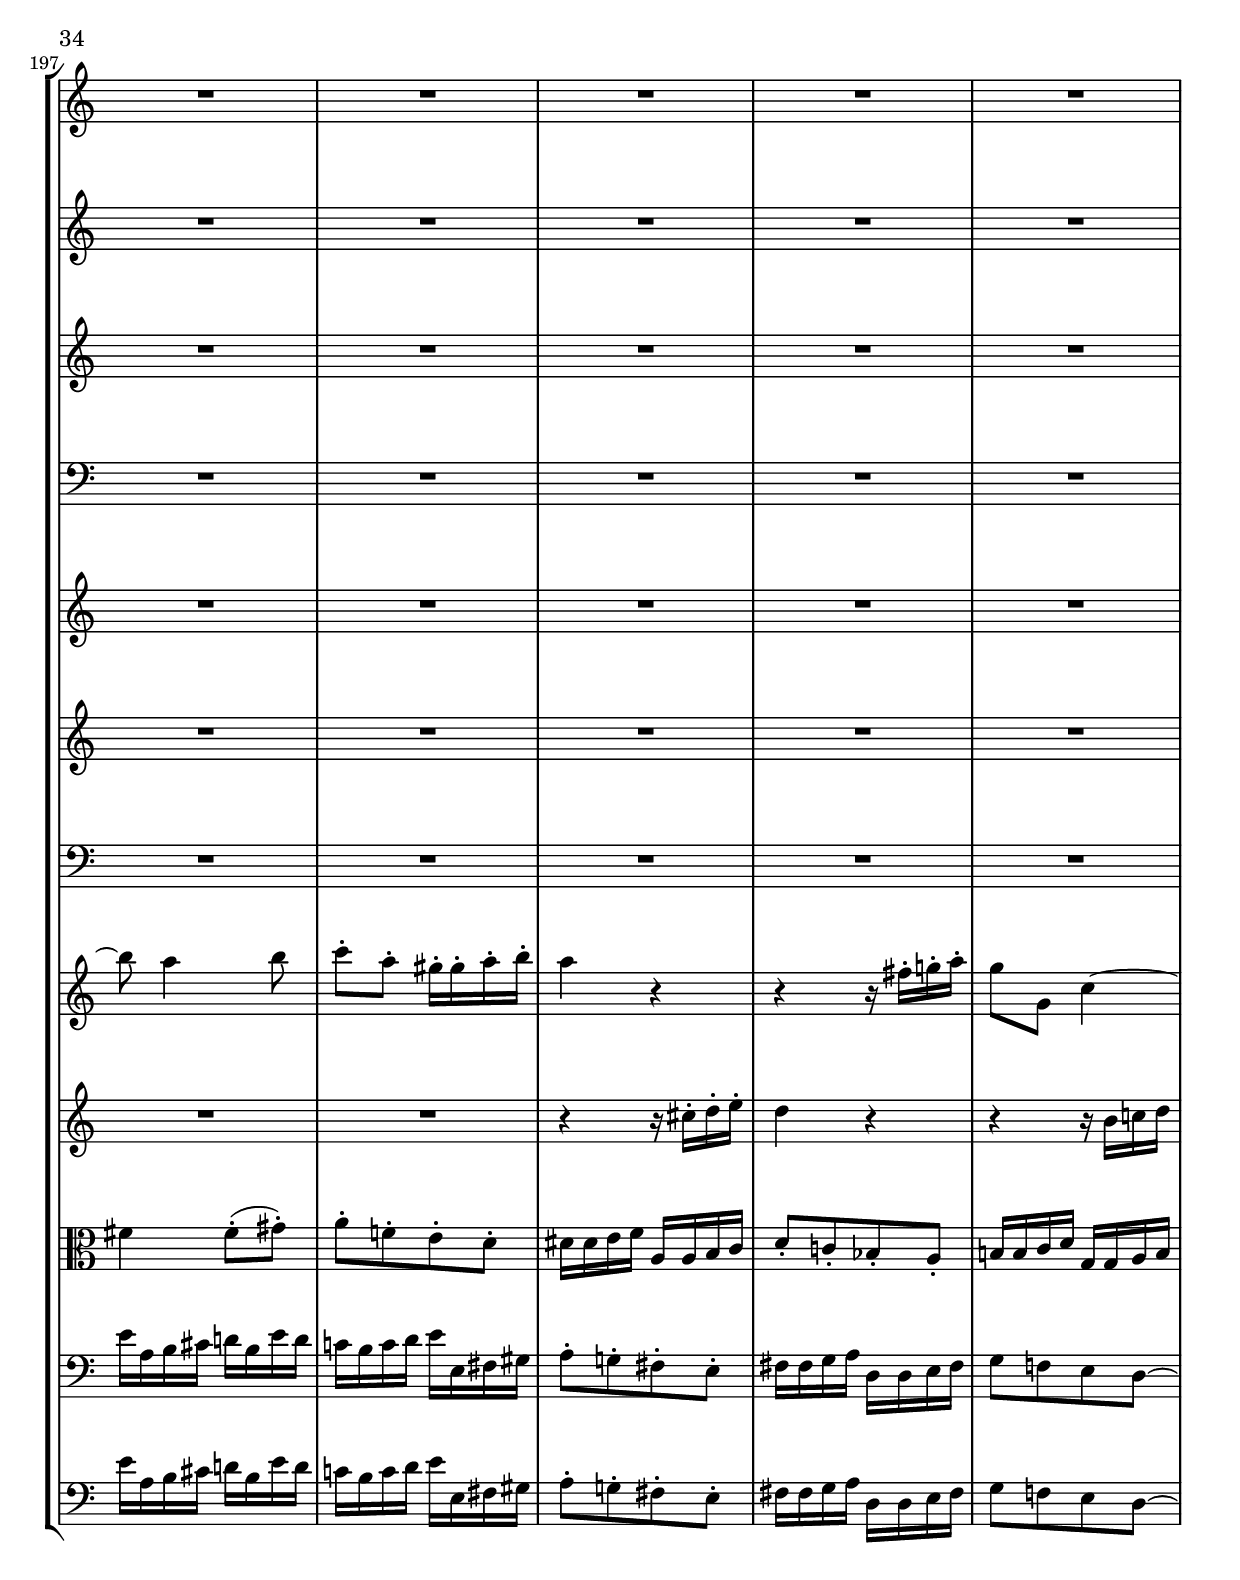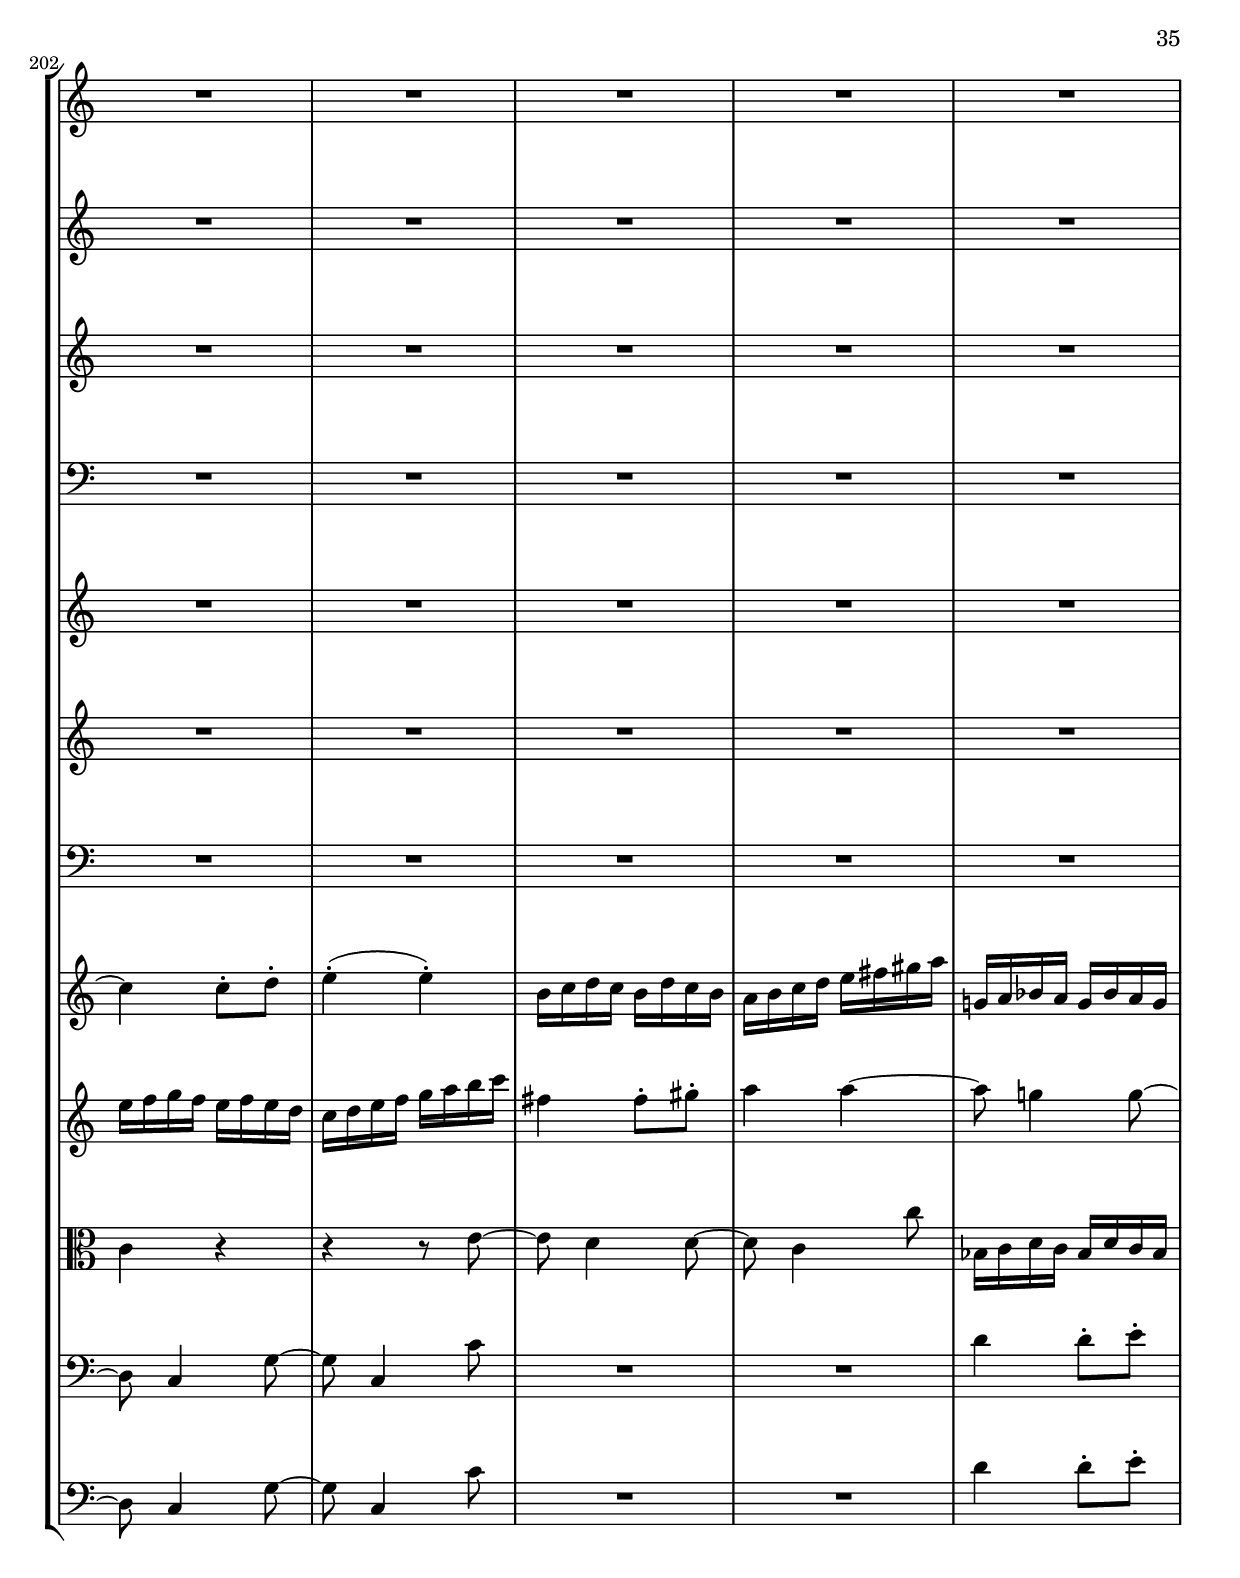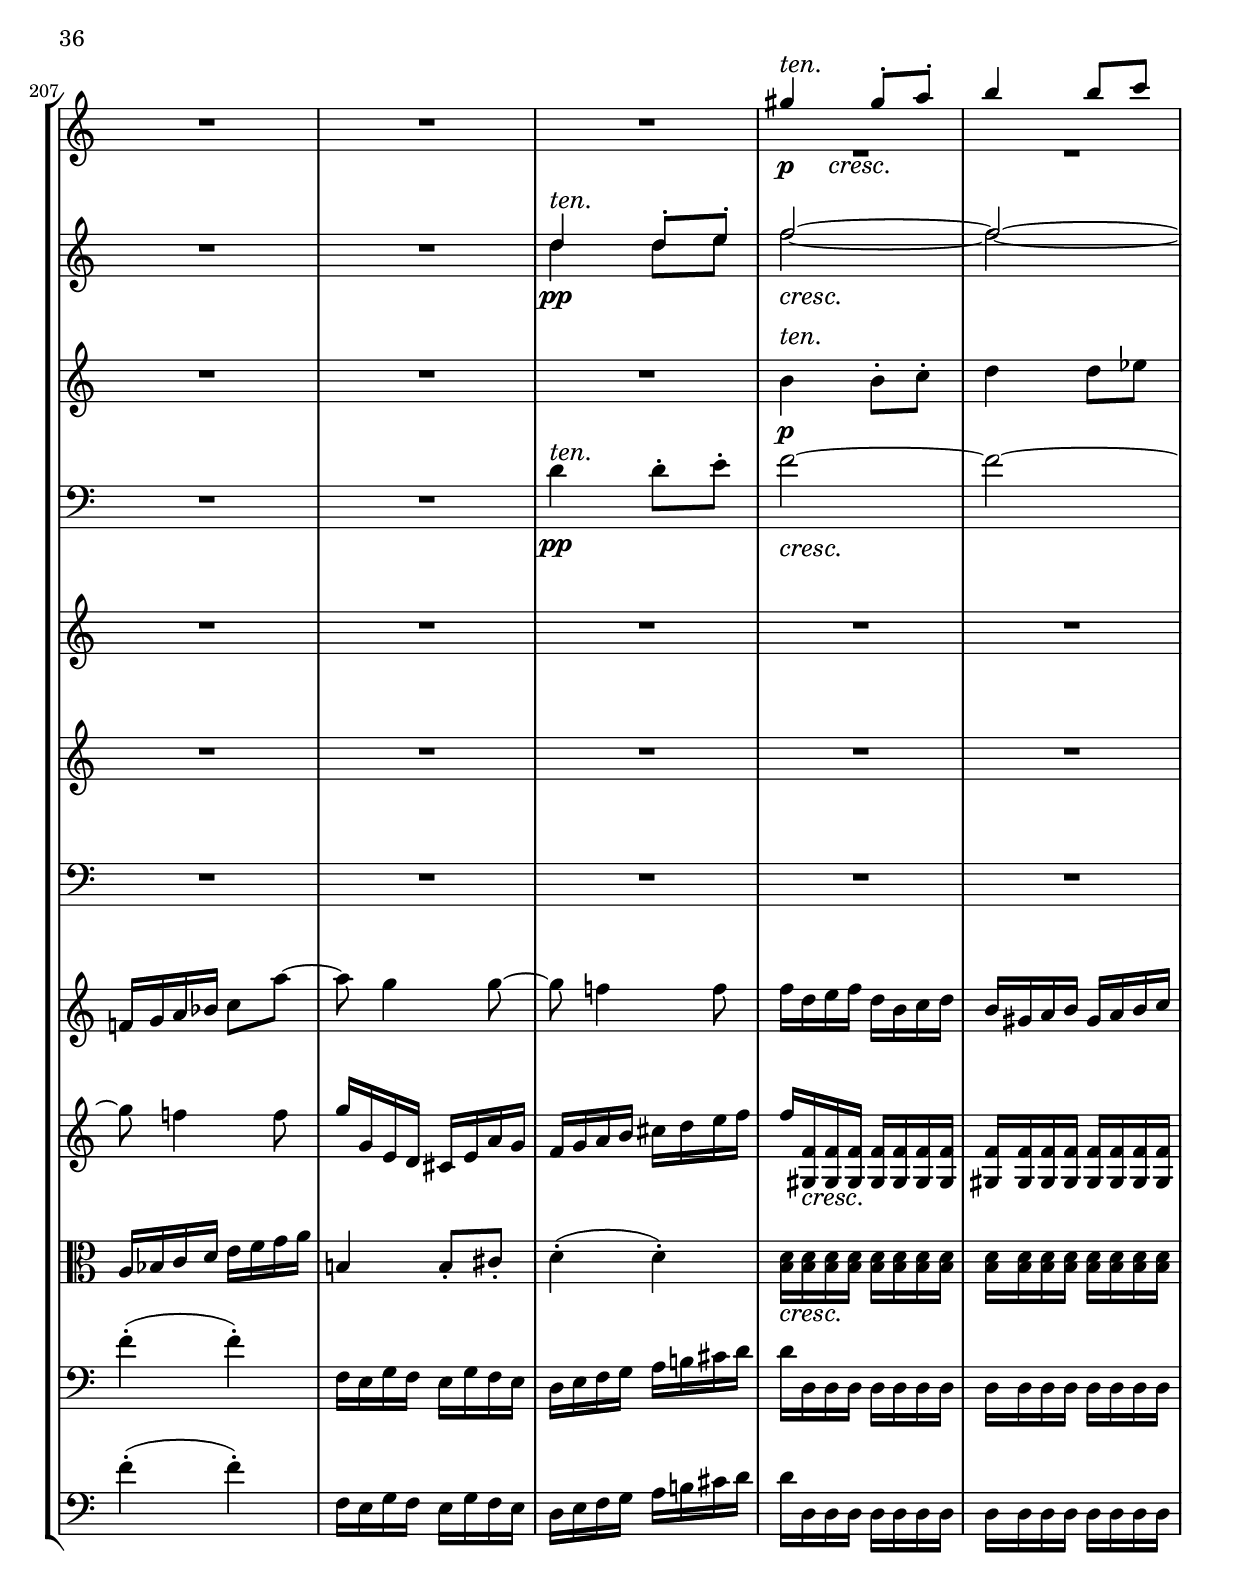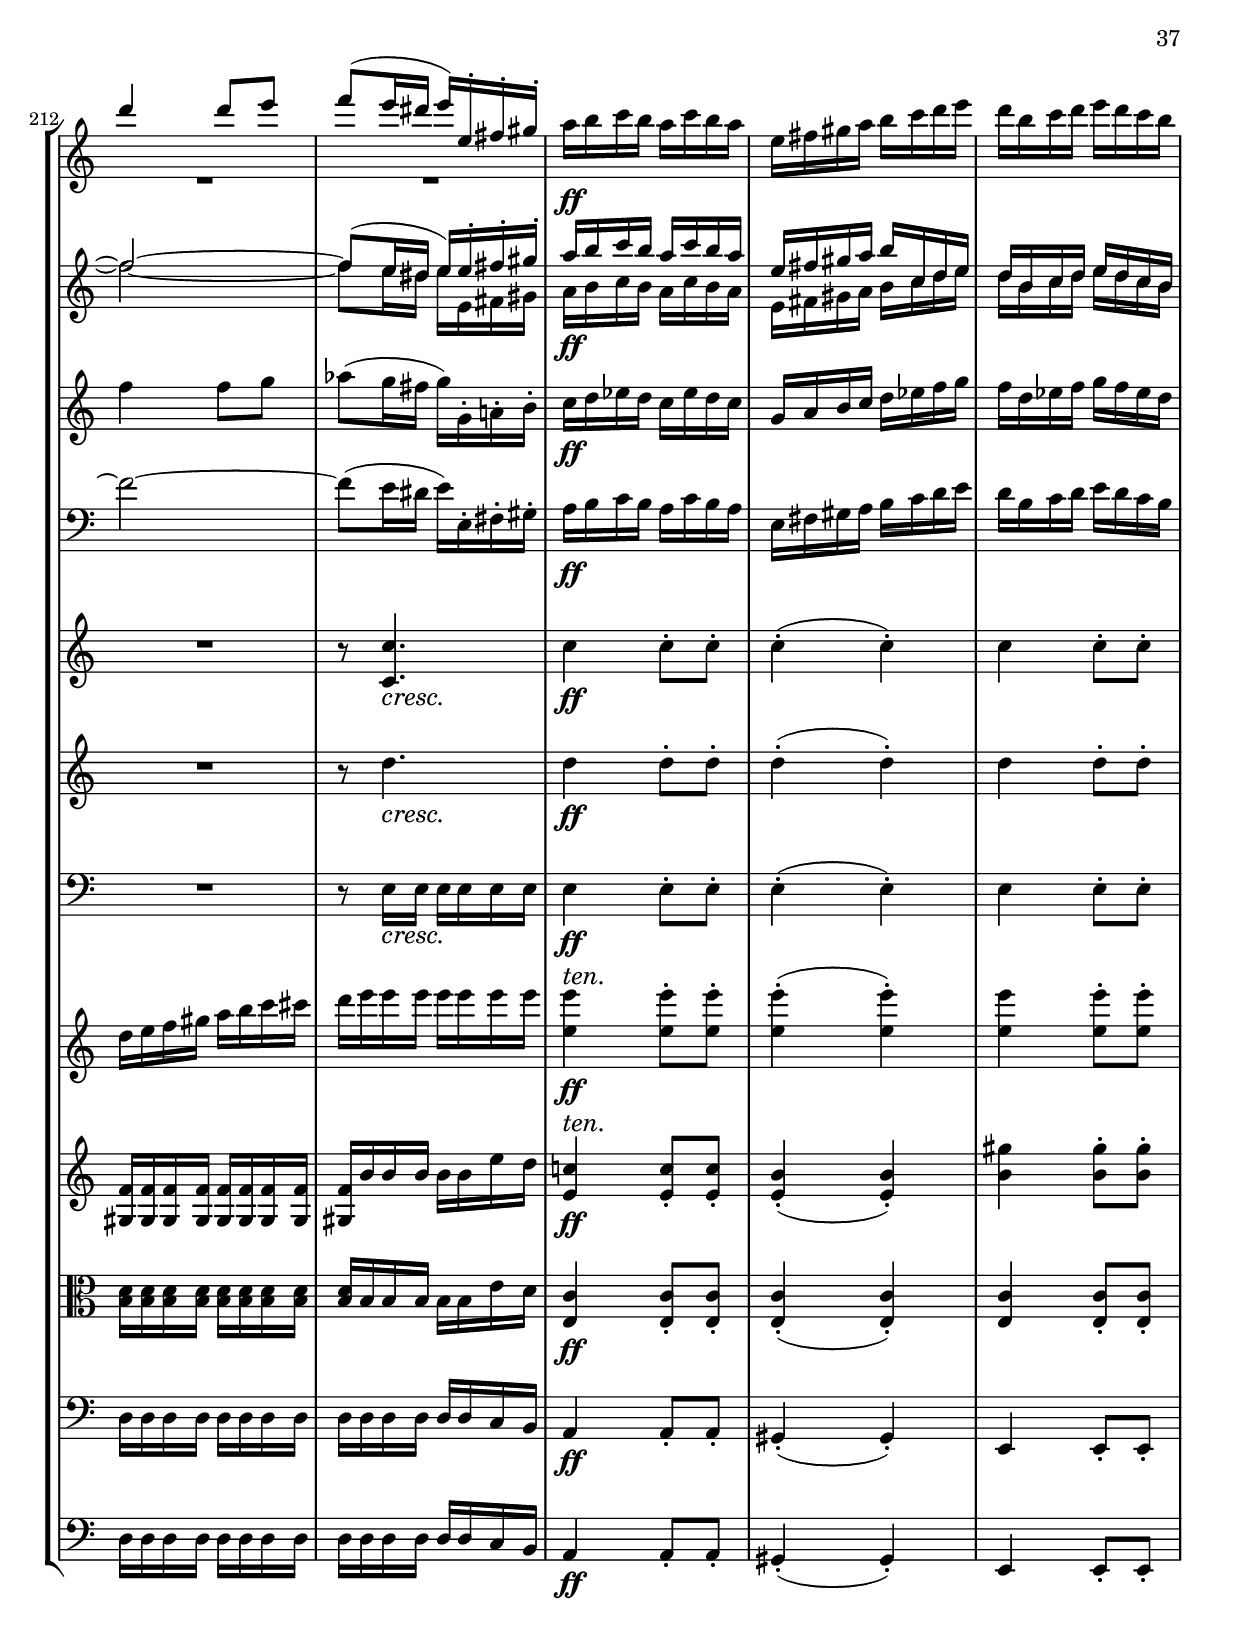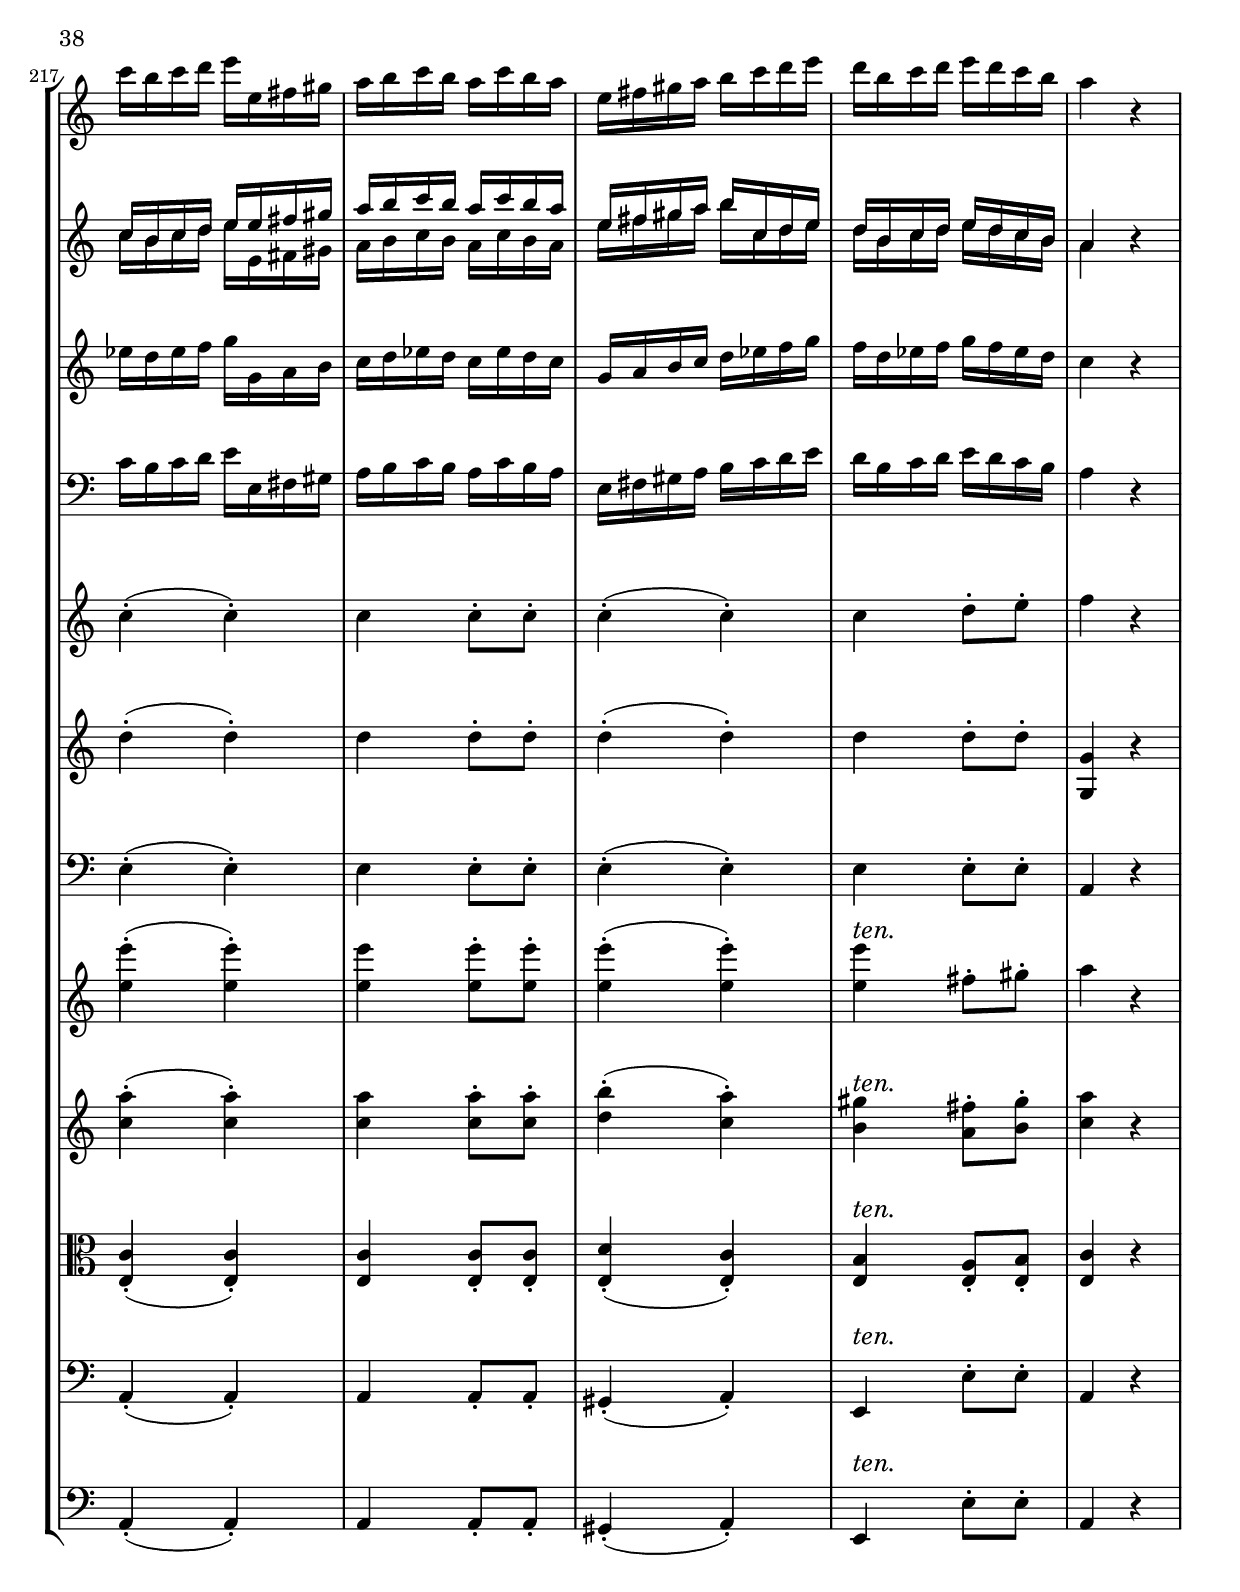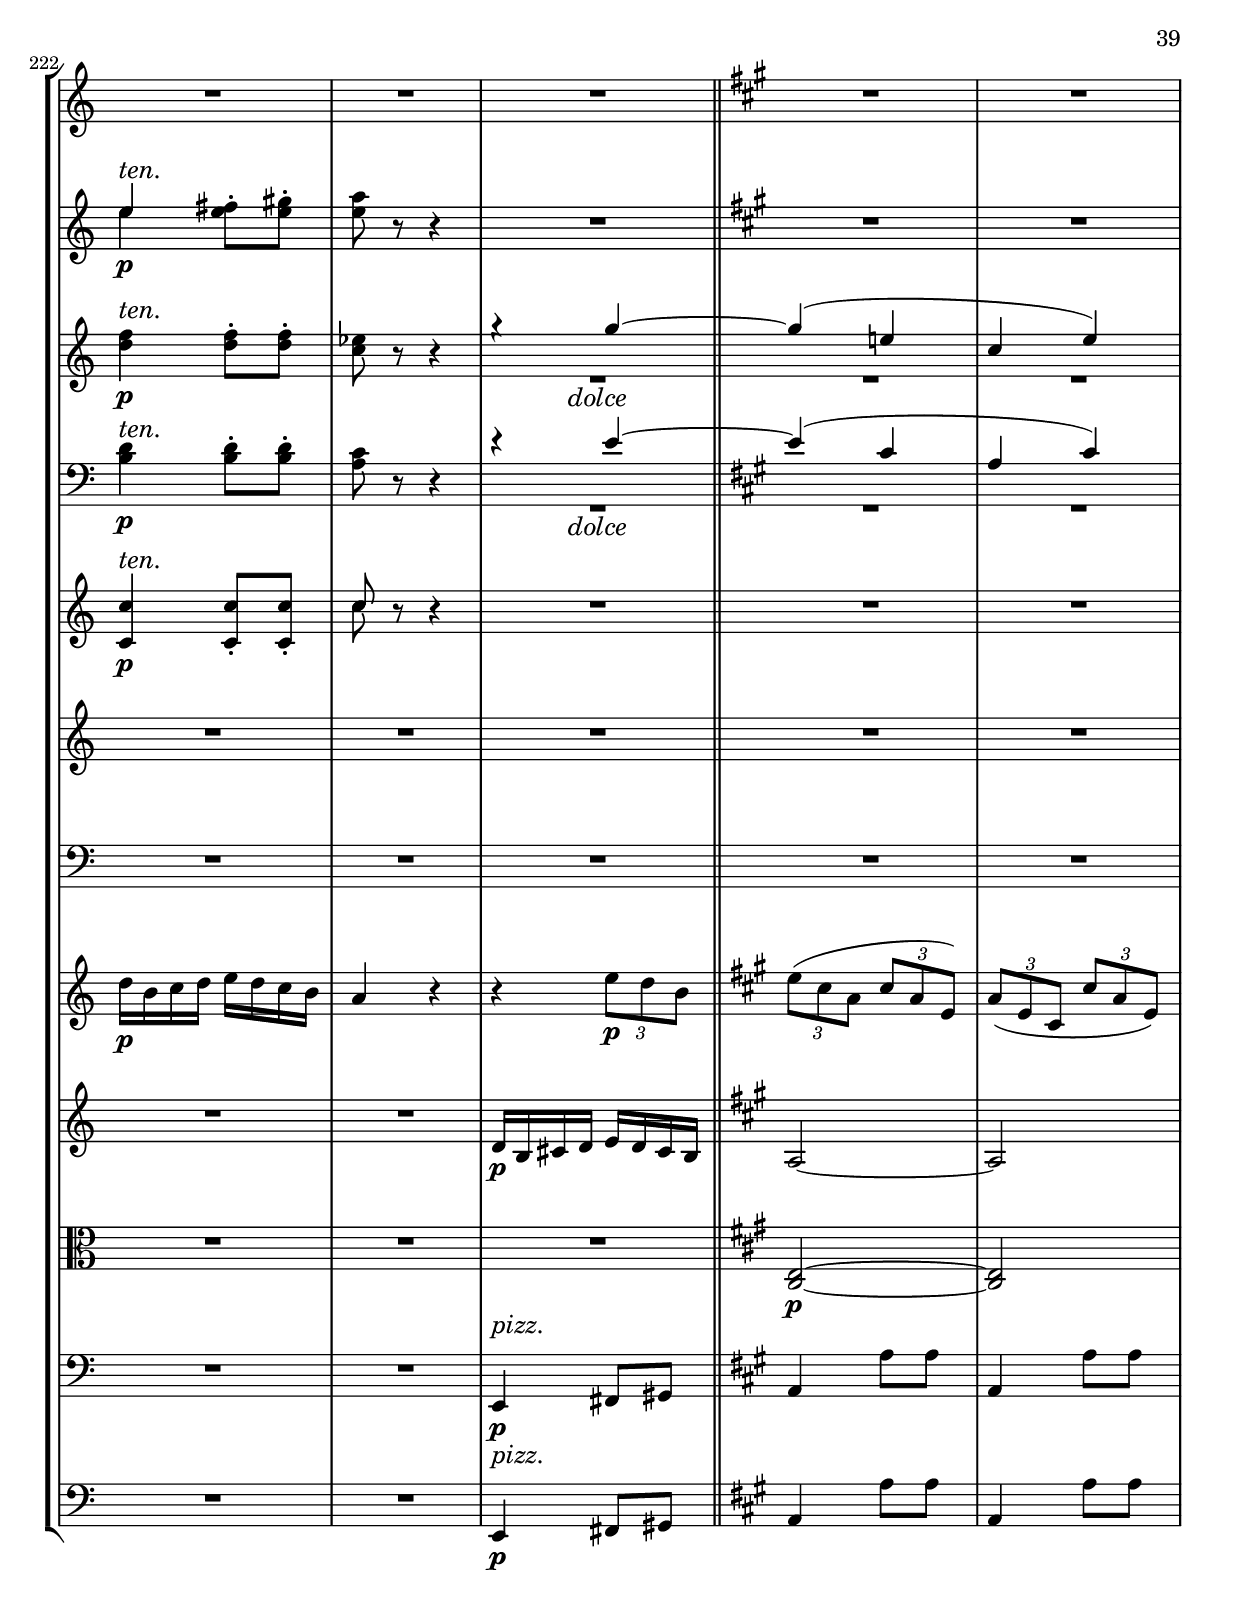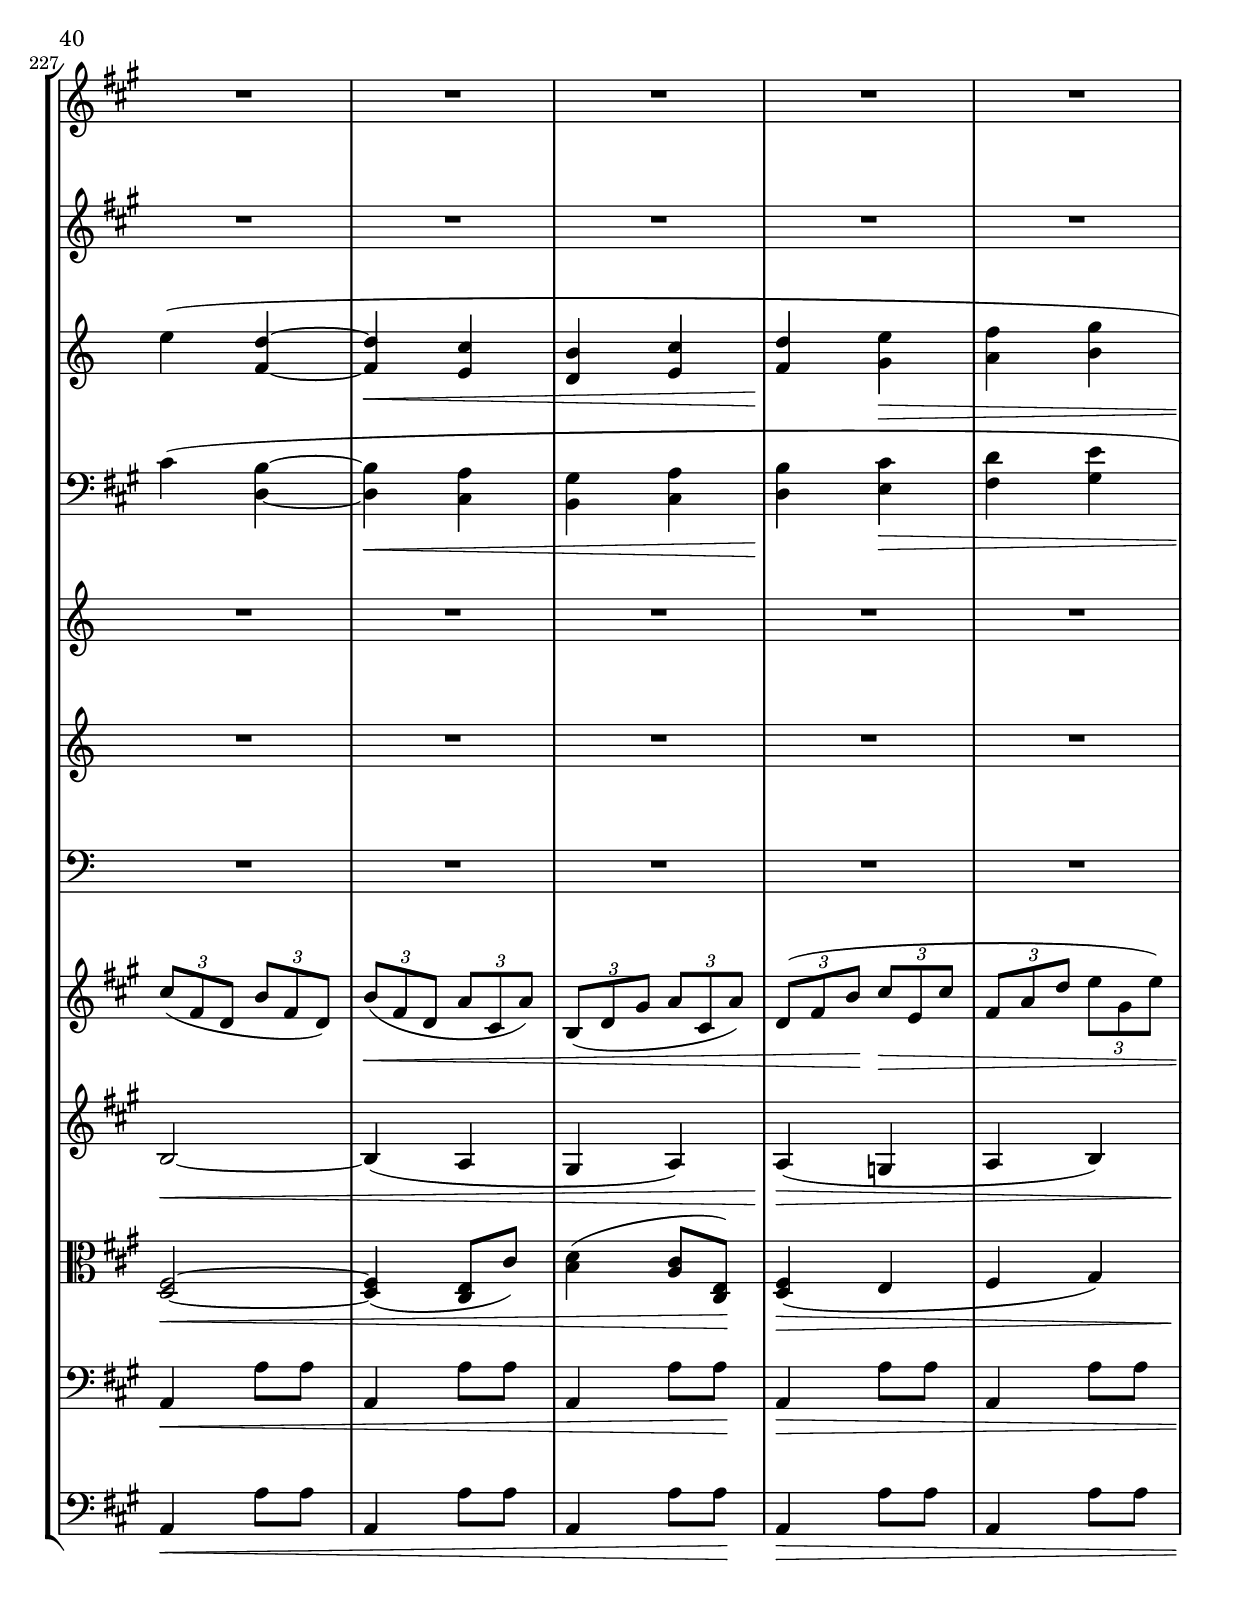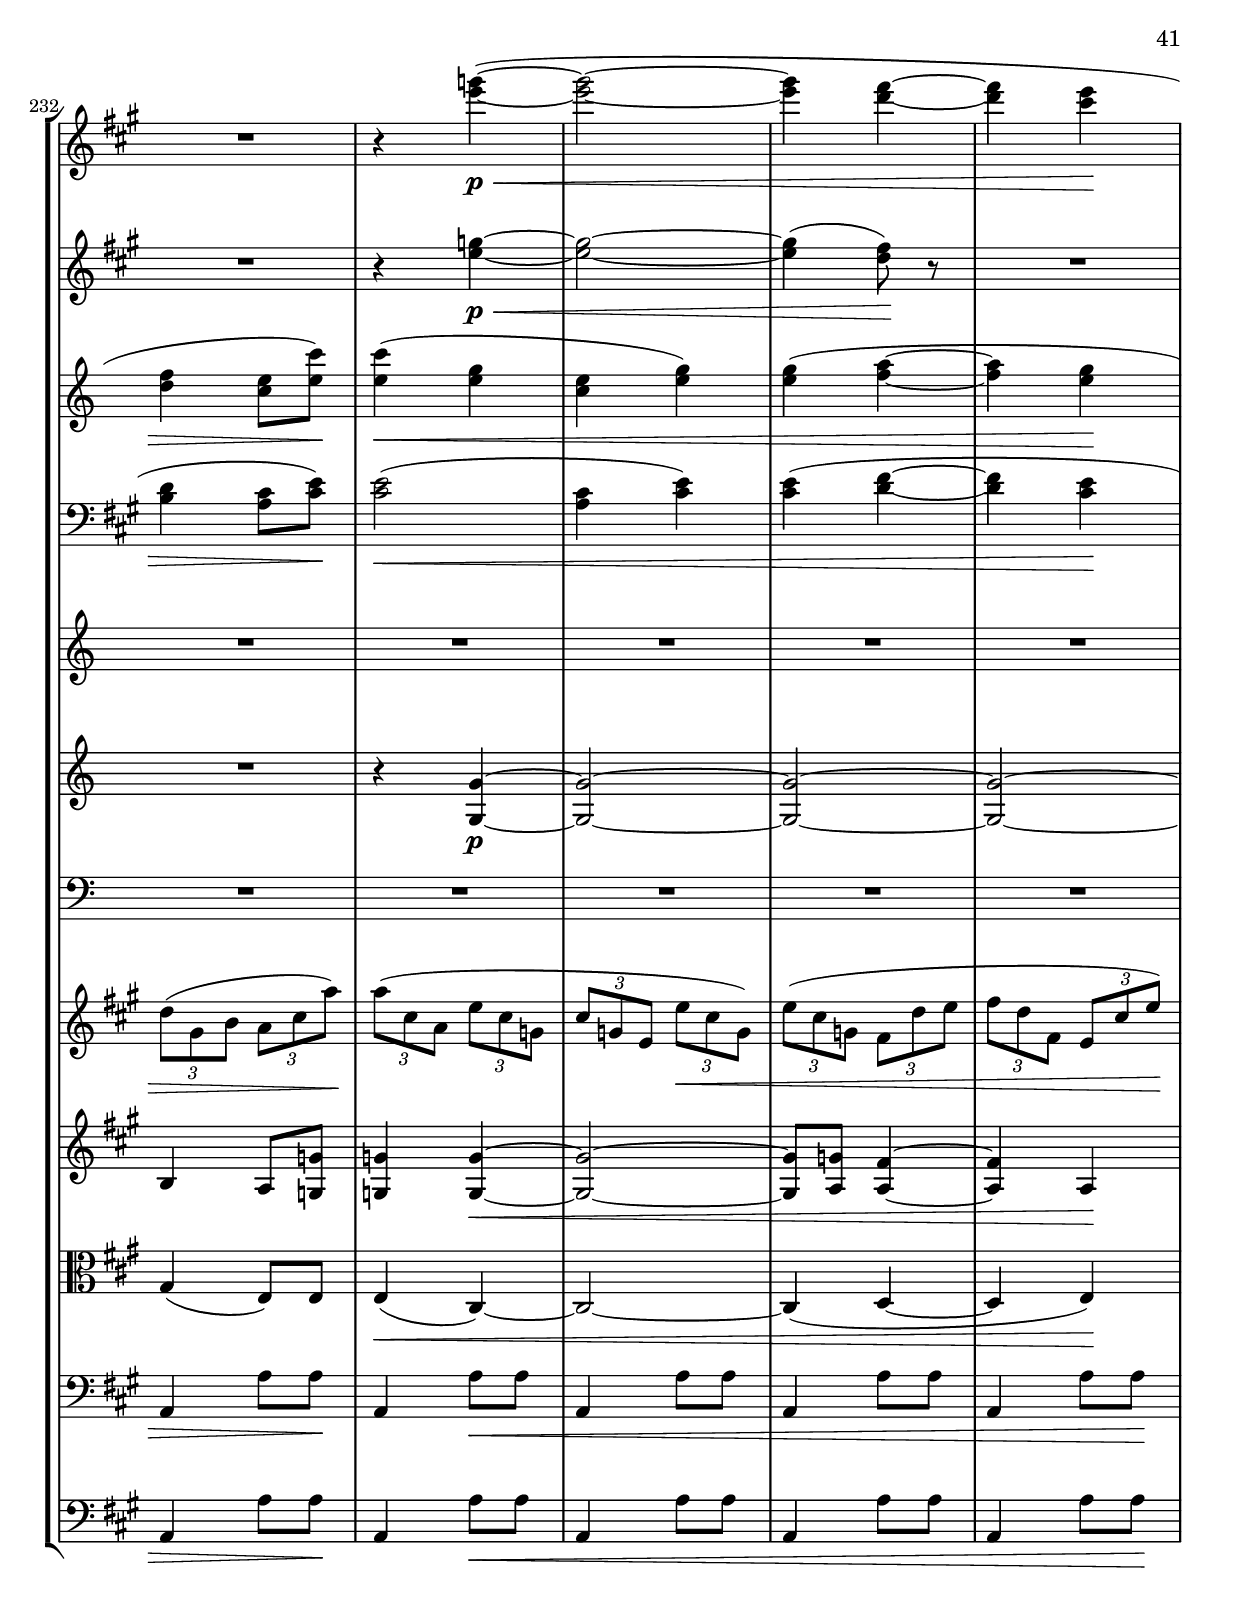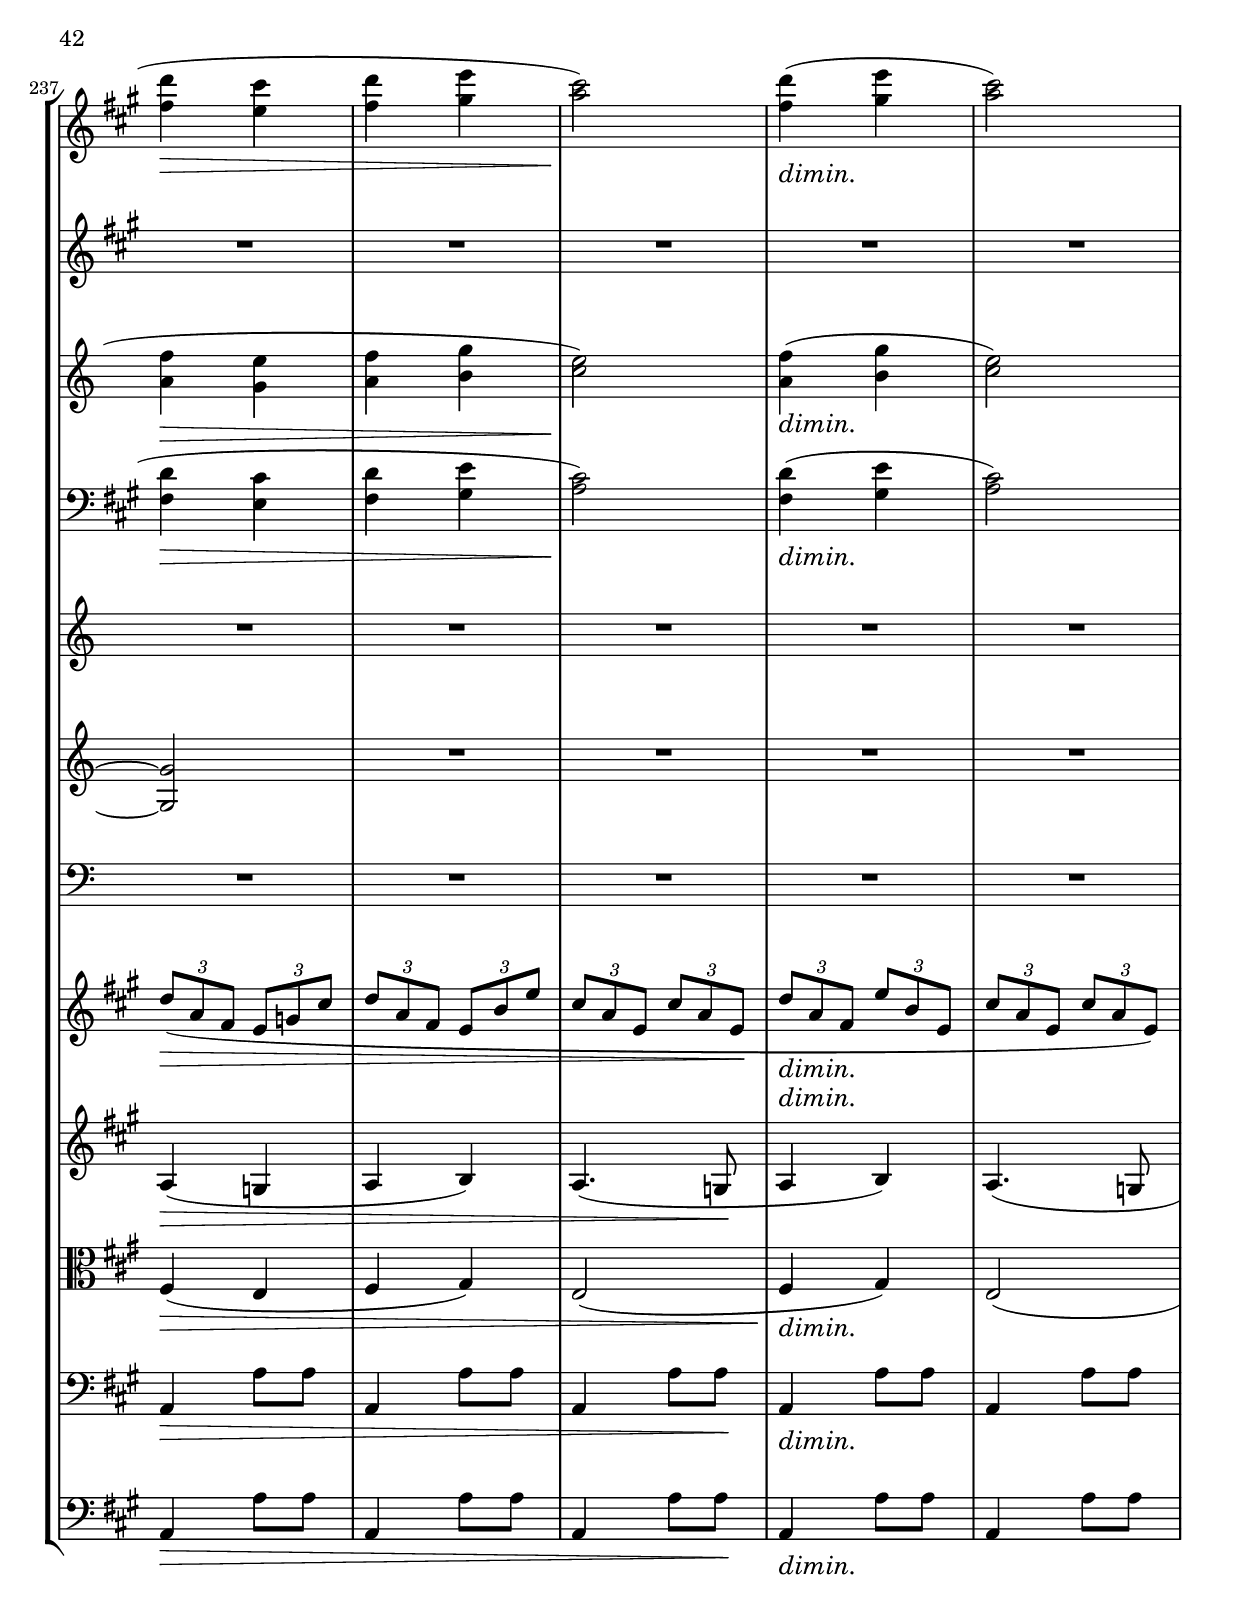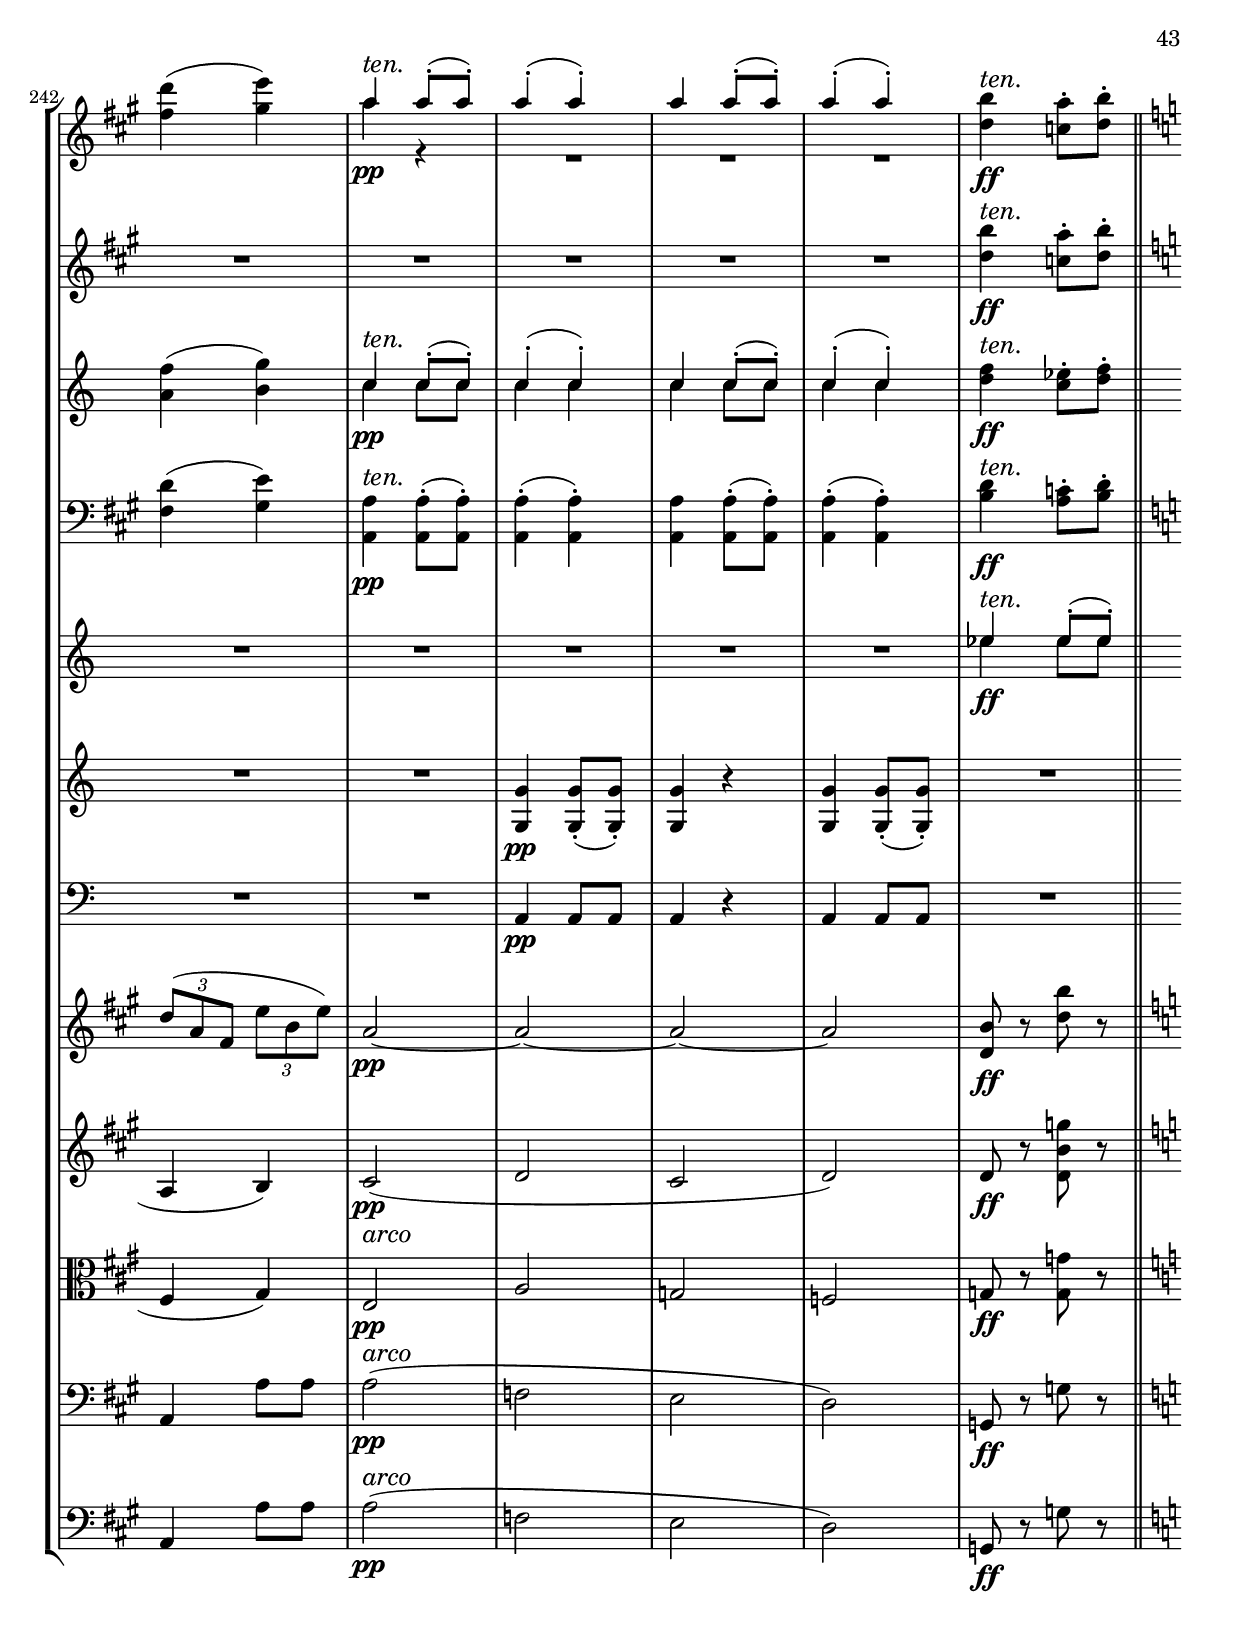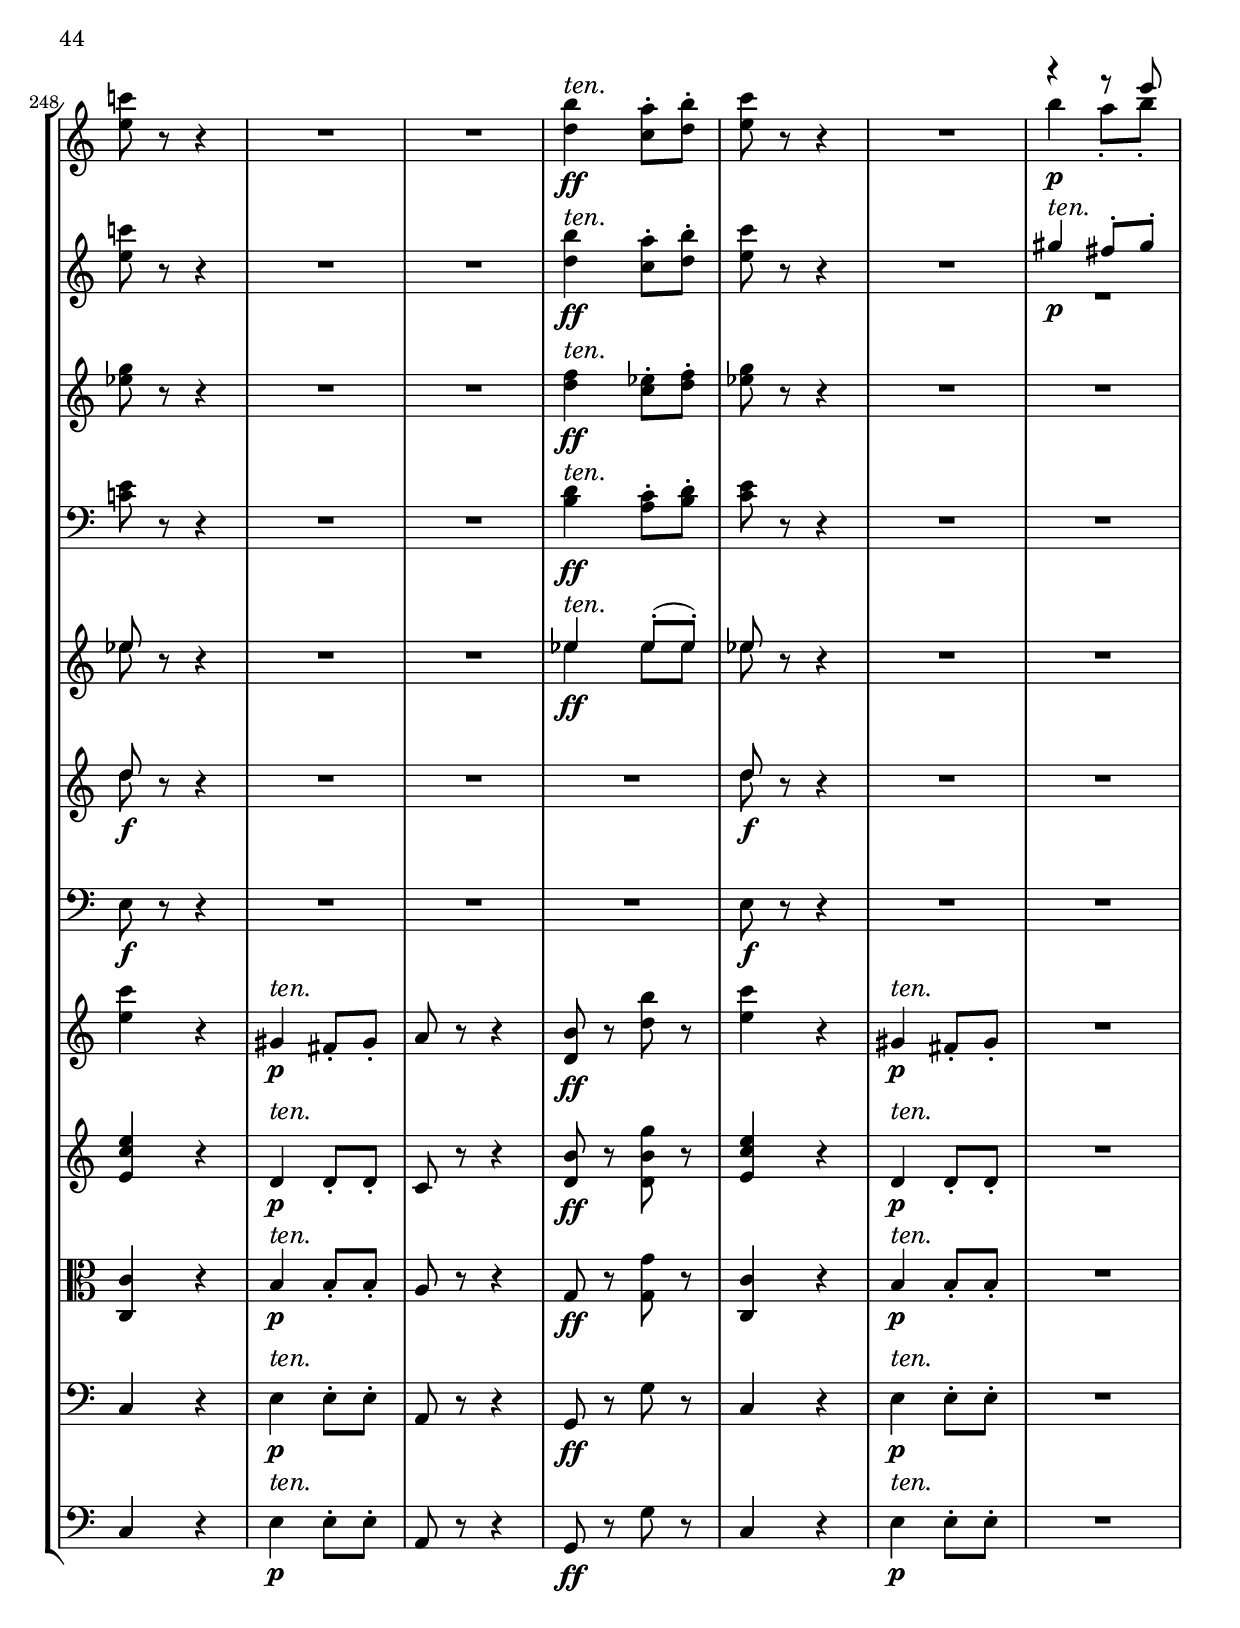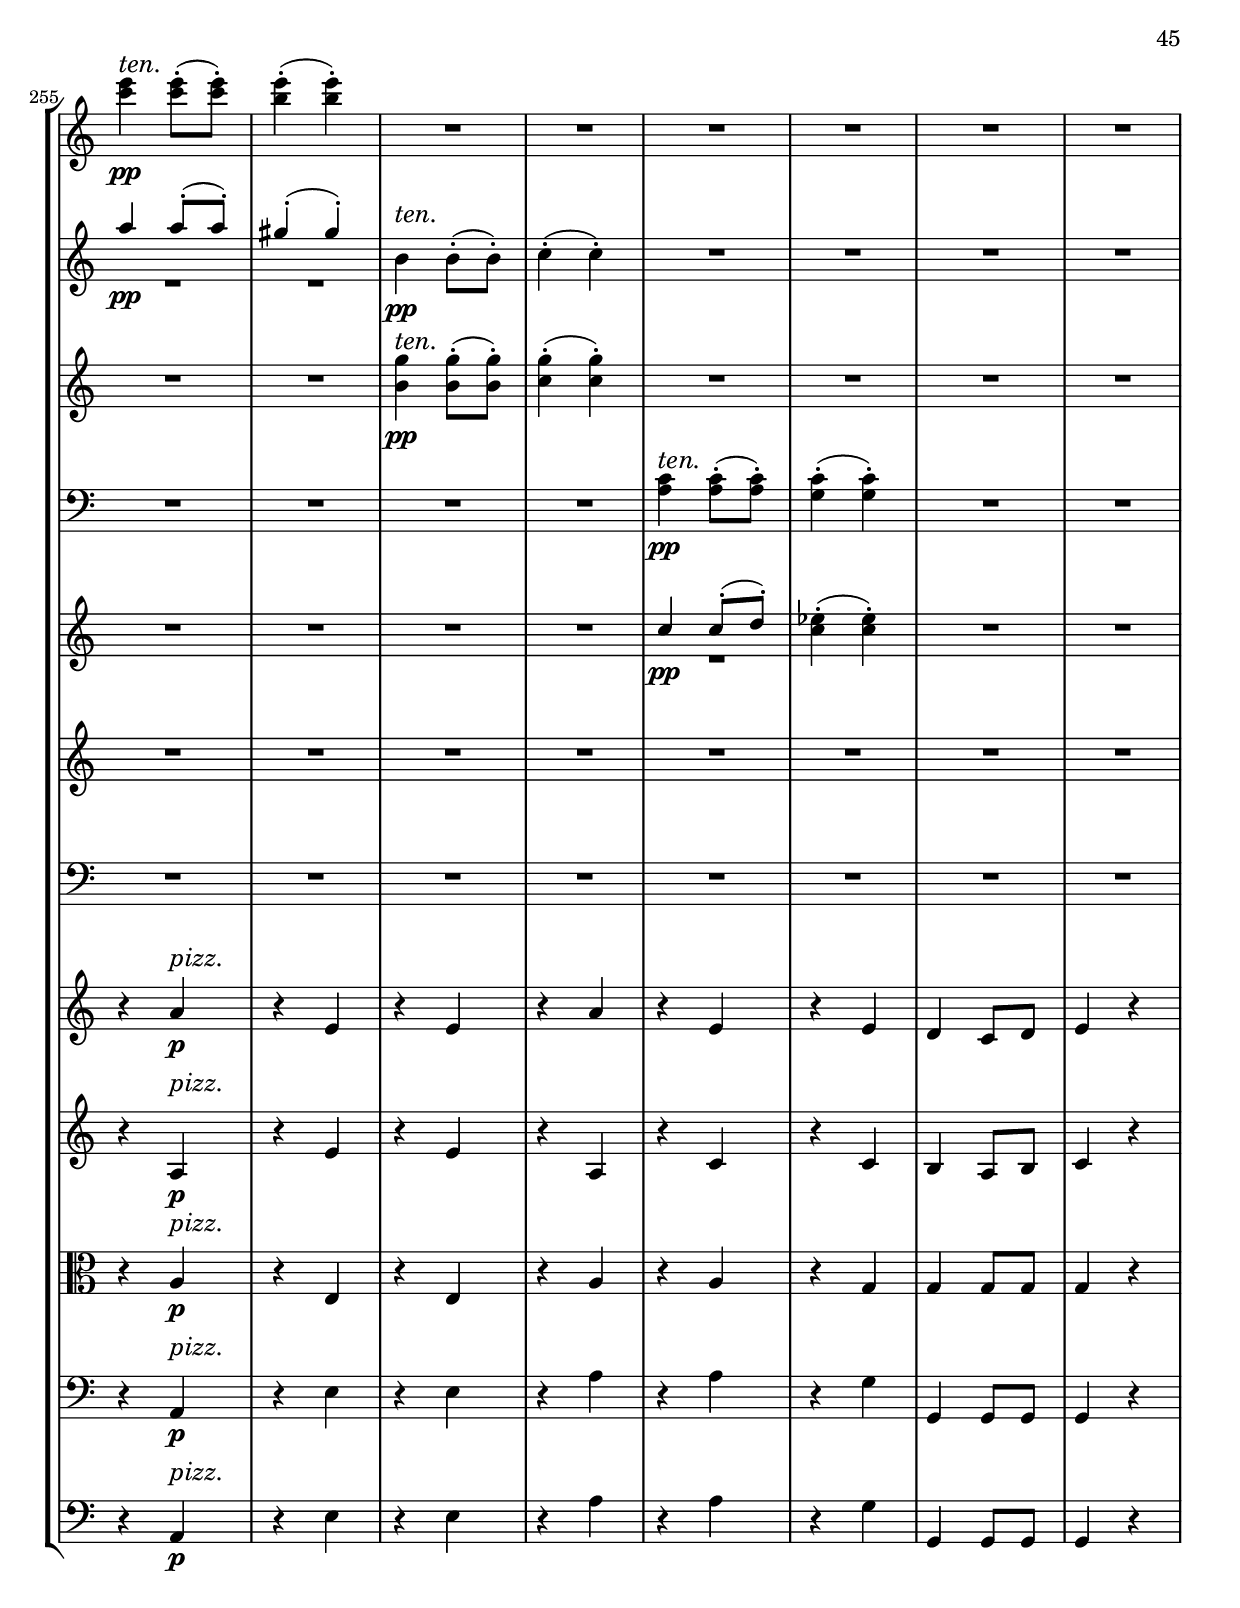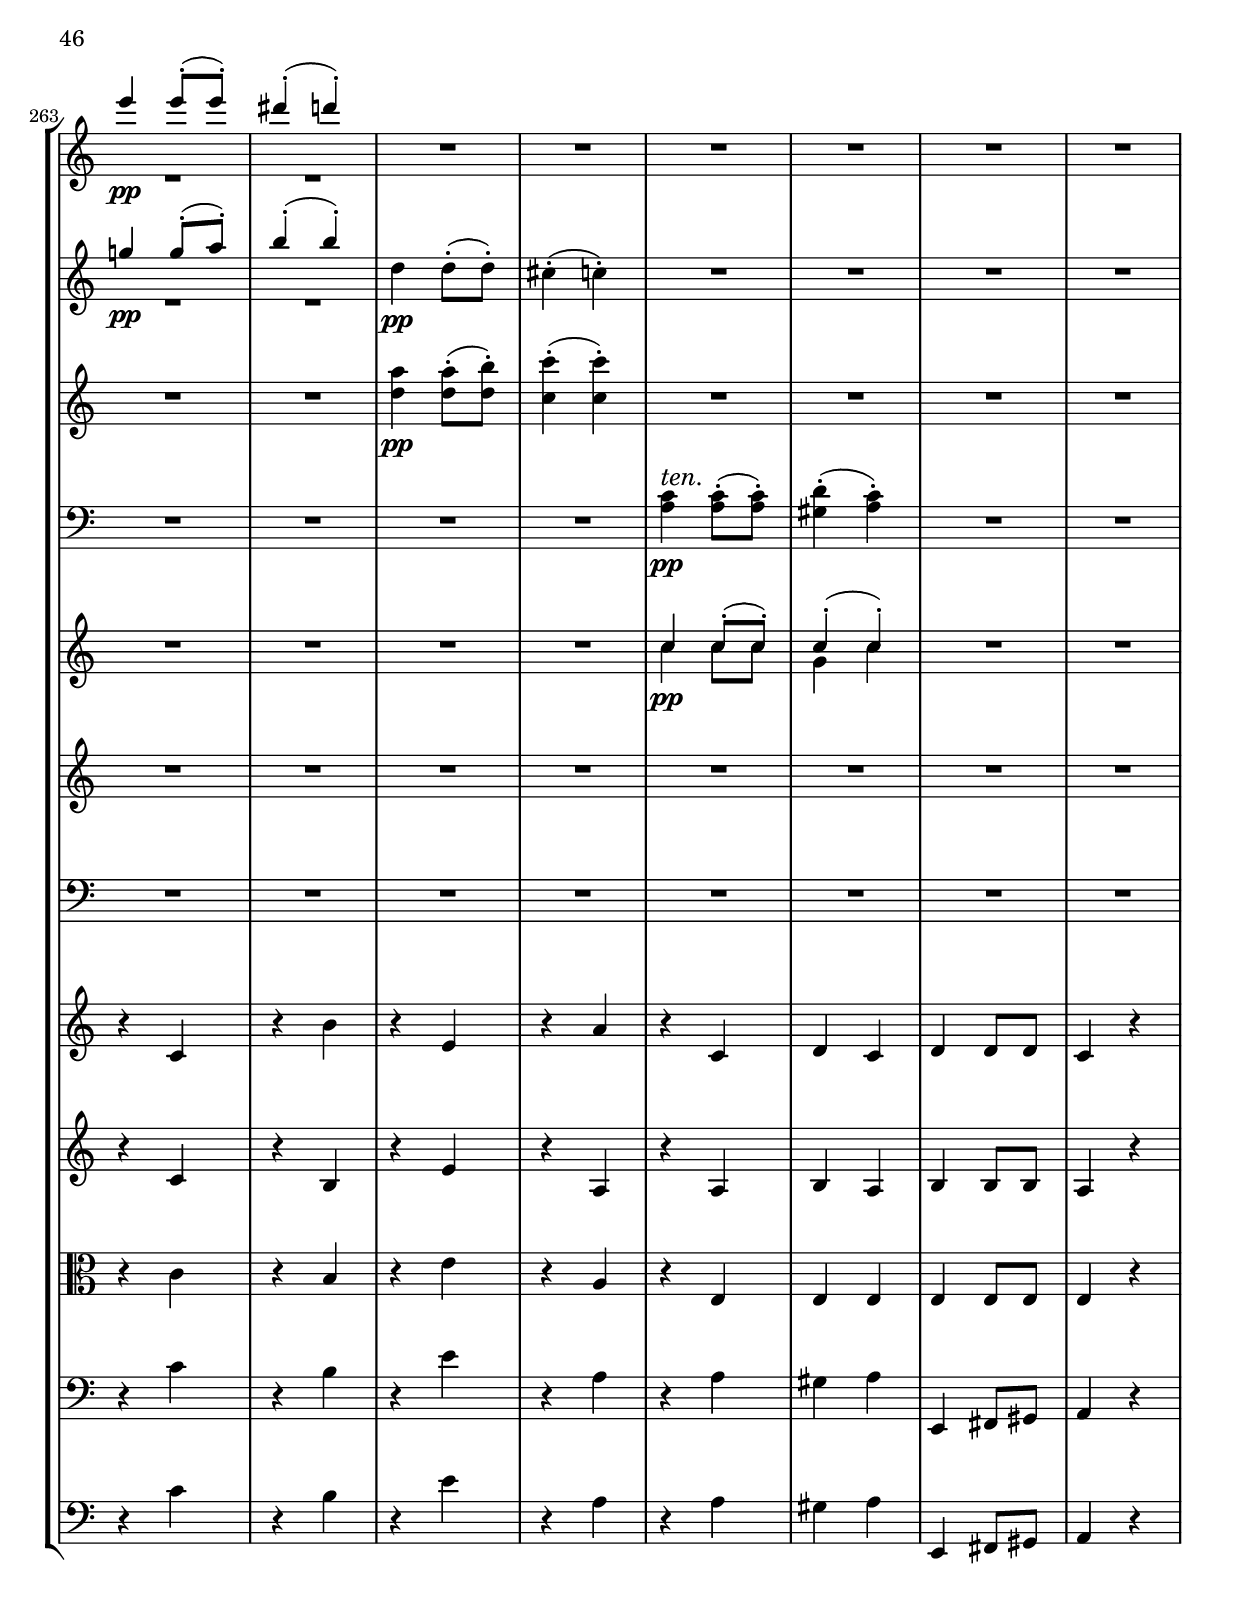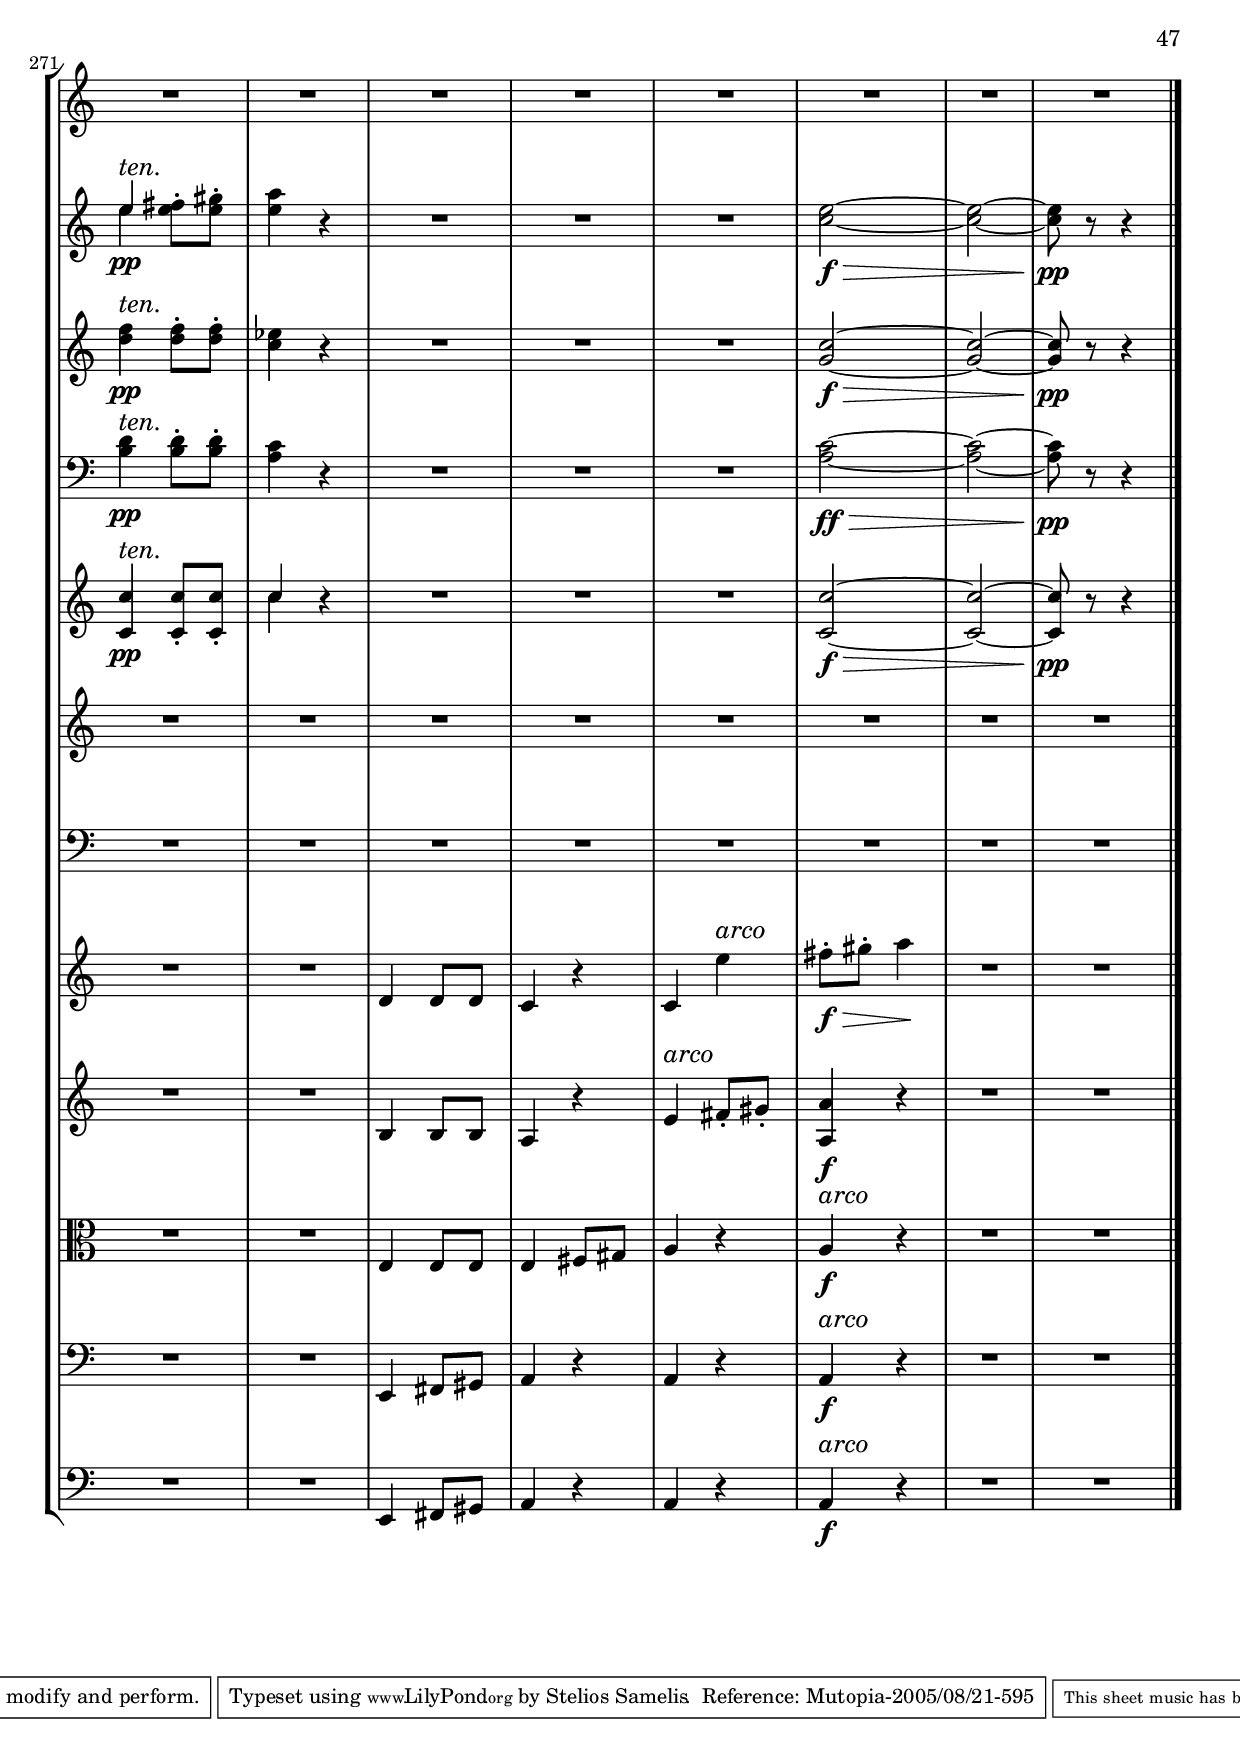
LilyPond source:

\version "2.6.0"

\version "2.6.0"

 flauti = {
 \set Staff.instrument = "Flauti"
 \set Staff.midiInstrument = "flute"
 \clef treble
 \key a \minor
 \time 2/4
 R2^\markup { \large \bold "Allegretto" } R2 R2 R2 R2 R2 R2 R2 R2 R2
 R2 R2 R2 R2 R2 R2 R2 R2 R2 R2 R2 R2 R2 R2 R2 R2
 R2 R2 R2 R2 R2 R2 R2 R2 R2 R2 R2 R2 R2 R2 R2 R2 R2 R2 R2 R2 R2 R2 R2 R2
 R2 R2 R2 R2 R2 R2 R2 R2 R2 R2 R2 R2 R2 R2 R2 R2 R2 R2 R2 R2 R2
 R2 << { f''4\rest_\markup { \large \italic "cresc." } gis''4 f''4\rest a''4 } \\ { R2 R2 } >>
 <e'' e'''>4\ff^\markup { \large \italic "ten." } <e'' e'''>8\staccato <e'' e'''>\staccato
 <e'' e'''>4\staccato( <e'' e'''>4\staccato)
 <e'' e'''>4 <e'' e'''>8\staccato <e'' e'''>\staccato <e'' e'''>4\staccato( <e'' e'''>4\staccato)
 <e'' e'''>4 <e'' e'''>8\staccato <fis'' fis'''>\staccato <g'' g'''>4\staccato( <g'' g'''>4\staccato)
 <g'' g'''>4 <g'' g'''>8\staccato <g'' g'''>\staccato <g'' g'''>4 r
 << { g''4^\markup { \large \italic "ten." } g''8\staccato a''\staccato
 b''4\staccato( b''\staccato) } \\ { g''4 g''8 a'' b''4 b'' } >>
 <fis'' fis'''>4 <fis'' fis'''>8\staccato <gis'' gis'''>\staccato
 <a'' a'''>4\staccato( <a'' a'''>4\staccato)
 <e'' e'''>4 <e'' e'''>8\staccato <e'' e'''>\staccato <e'' e'''>4\staccato( <e'' e'''>4\staccato)
 <e'' e'''>4 <fis'' fis'''>8\staccato <gis'' gis'''>\staccato <a'' a'''>4 r4 R2 R2
 <fis'' fis'''>4_\markup { \large \italic "dimin." } <fis'' fis'''>8\staccato <gis'' gis'''>\staccato
 <a'' a'''>4\staccato( <a'' a'''>4\staccato)
 <e'' e'''>4_\markup { \large \italic "sempre dimin." } <e'' e'''>8\staccato
 <e'' e'''>\staccato <e'' e'''>4\staccato( <e'' e'''>4\staccato)
 <e'' e'''>4 <fis'' fis'''>8\staccato <gis'' gis'''>\staccato <a'' a'''>4\p r4 R2 R2 R2
 \bar "||"

 \key a \major
 R2 R2 R2 R2 R2 R2 R2 R2 r4 <e''' g'''>4\p\< ~ <e''' g'''>2 ~
 <e''' g'''>4( <d''' fis'''> ~ <d''' fis'''> <cis''' e'''>\!)
 <b'' d'''>4\>( <a'' cis'''> <gis'' b''> <fis'' dis'''> <e'' e'''>\!) r4 R2 R2 R2 R2 R2 R2
 R2 R2 R2 R2 R2 R2 R2 R2 R2 R2 R2 R2
 << { e'''2_\markup { \large \italic "dolce dimin." } ~
 \set tupletSpannerDuration = #(ly:make-moment 1 4)
 \times 2/3 { e'''8([ f''' e'''] g'''[ f''' a'']) }
 c'''4\p( e'''8 d''' c'''4) r4 } \\ { R2 R2 R2 R2 } >>
 \bar "||"

 \key a \minor
 << { f'''4. f'''8
 \times 2/3 { f'''8([ e''') d'''\staccato] c'''\staccato[ b''\staccato a''\staccato] }
 g''4( a''8) b''\staccato c'''4 ~ \times 2/3 { c'''8([ d''' e''']) }
 f'''4._\markup { \large \italic "cresc." } f'''8
 \times 2/3 { f'''8\f\staccato[ e'''\staccato d'''\staccato]
 c'''\sf\staccato[ b''\staccato a''\staccato] } g''8 f''8\rest f''4\rest } \\
 { R2 R2 R2 R2 R2 R2 R2 } >> R2 R2 R2 r4 <e'' e'''>8\ff\staccato <e'' e'''>8\staccato
 << { c'''2\p( b'') \grace { b''16[ c'''] } d'''4 ~ \times 2/3 { d'''8([ c''' b'']) }
 b''8( c''') c'''4 c'''4.( d'''8) dis'''( e''') e'''\staccato e'''\staccato
 \grace { d'''16[ e'''] } f'''4 ~ \times 2/3 { f'''8([ e''' d''']) } d'''8( e''') e'''4
 e'''4.( fis'''8 e'''4 dis'''8) a''8\rest d'''!4.( e'''8 d'''8[ cis''' c''']) a''8\rest
 c'''2( b''4 c''') \grace { b''16[ c'''] } d'''4 ~
 \set tupletSpannerDuration = #(ly:make-moment 1 4)
 \times 2/3 { d'''8([ c''' b'']) a''\staccato[
 a''( b''] c'''\staccato)[ c'''( d'''] }
 e'''4.)( fis'''8 e'''4 dis'''8) a''8\rest
 \times 2/3 { d'''!8([ b'' cis'''] d'''[ e''' d'''] } d'''8[ cis''' c''']) a''8\rest
 c'''2( b''4 c''') \grace { b''16[ c'''] } d'''4 ~ \times 2/3 { d'''8([ c''' b'']) }
 a''4 a''4\rest a''4 ~ \times 2/3 { a''8([ b'' cis''']) } cis'''8( d''') d'''4
 d'''4 ~ \times 2/3 { d'''8([ e''' f''']) } f'''8( e''') e'''4
 \times 2/3 { a''8[ a'' a''] a''([ b'' cis''']) cis'''([ d''') d'''\staccato] } d'''4
 \times 2/3 { d'''8[ d''' d'''] d'''([ e''' f''']) f'''([ e''') e'''\staccato] } a''4\rest
 \times 2/3 { e'''8([ f''') f'''\staccato] } a''4\rest
 \times 2/3 { f'''8([ e''') e'''\staccato] } a''4\rest } \\
 { R2_\markup { \large \italic "dolce" } R2 R2 R2 R2 R2 R2 R2 R2 R2 R2 R2 R2 R2 R2 R2 R2
 R2 R2 R2 R2 R2 R2 R2 R2 R2 R2 R2 R2_\markup { \large \italic "cresc." } R2
 R2 R2_\markup { \large \italic "dimin." } R2 R2 } >> R2
 R2 R2 R2 R2 R2 R2 R2 R2 R2 R2 R2 R2 R2 R2 R2 R2 R2 R2 R2 R2 R2 R2 R2 R2
 R2 << { gis''4\p^\markup { \large \italic "ten." } gis''8\staccato a''\staccato
 b''4 b''8 c''' d'''4 d'''8 e''' f'''8( e'''16 dis''' e''')
 e''\staccato fis''\staccato gis''\staccato } \\
 { R2_\markup { \large \italic "cresc." } R2 R2 R2 } >>
 a''16\ff b'' c''' b'' a'' c''' b'' a'' e'' fis'' gis'' a'' b'' c''' d''' e'''
 d'''16 b'' c''' d''' e''' d''' c''' b'' c''' b'' c''' d''' e''' e'' fis'' gis''
 a''16 b'' c''' b'' a'' c''' b'' a'' e'' fis'' gis'' a'' b'' c''' d''' e'''
 d'''16 b'' c''' d''' e''' d''' c''' b'' a''4 r R2 R2 R2
 \bar "||"

 \key a \major
 R2 R2 R2 R2 R2 R2 R2 R2
 r4 <e''' g'''>4\p\<( ~ <e''' g'''>2 ~ <e''' g'''>4 <d''' fis'''>4 ~ <d''' fis'''>
 <cis''' e'''>4\! <fis'' d'''>\> <e'' cis'''> <fis'' d'''> <gis'' e'''> <a'' cis'''>2\!)
 <fis'' d'''>4_\markup { \large \italic "dimin." }( <gis'' e'''> <a'' cis'''>2)
 <fis'' d'''>4( <gis'' e'''>)
 << { a''4^\markup { \large \italic ten. } a''8\staccato( a''\staccato)
 a''4\staccato( a''\staccato)
 a''4 a''8\staccato( a''\staccato) a''4\staccato( a''\staccato)
 } \\ { a''4\pp r4 R2 R2 R2 } >>
 <d'' b''>4\ff^\markup { \large \italic "ten." } <c''! a''>8\staccato <d'' b''>\staccato
 \bar "||"

 \key a \minor
 <e'' c'''!>8 r r4 R2 R2
 <d'' b''>4\ff^\markup { \large \italic "ten." } <c'' a''>8\staccato <d'' b''>\staccato
 <e'' c'''>8 r r4 R2
 << { r4 r8 e'''8 } \\ { b''4\p a''8\staccato b''\staccato } >>
 <c''' e'''>4\pp^\markup { \large \italic "ten." } <c''' e'''>8\staccato( <c''' e'''>8\staccato)
 <b'' e'''>4\staccato( <b'' e'''>\staccato) R2 R2 R2 R2 R2 R2
 << { e'''4\pp e'''8\staccato( e'''\staccato) dis'''4\staccato( d'''\staccato) } \\ { R2 R2 } >>
 R2 R2 R2 R2 R2 R2 R2 R2 R2 R2 R2 R2 R2 R2
 \bar "|."
 
}

\version "2.6.0"

 oboi = {
 \set Staff.instrument = "Oboi"
 \set Staff.midiInstrument = "oboe"
 \clef treble
 \key a \minor
 \time 2/4
 <c'' e''>2\f\> ~ <c'' e''>2\! ~ <c'' e''>4\pp r4 R2 R2 R2 R2 R2 R2 R2
 R2 R2 R2 R2 R2 R2 R2 R2 R2 R2 R2 R2 R2 R2 R2 R2
 R2 R2 R2 R2 R2 R2 R2 R2 R2 R2 R2 R2 R2 R2 R2 R2 R2 R2 R2 R2 R2 R2 R2 R2
 R2 R2 R2 R2 R2 R2 R2 R2 R2 R2 R2 R2 R2 R2 R2 R2
 r4 <e'' g''>4_\markup { \large \italic "cresc." } r <dis'' b''>
 r4 <d''! fis''> r <c'' a''> r <c'' e''> r <c'' e''> r <b' e''> r <c'' e''>
 << { e''4^\markup { \large \italic "ten." } e''8\staccato e''\staccato e''4\staccato( e''\staccato)
 e''4 e''8\staccato e''\staccato e''4\staccato( e''\staccato)
 e''4 e''8\staccato fis''\staccato g''4\staccato( g''4\staccato)
 g''4 g''8\staccato g''\staccato g''4 } \\
 { e''4\ff e''8 e'' e''4 e'' e''4 e''8 e'' e''4 e'' e''4 e''8 fis'' g''4 g'' g''4 g''8 g'' g''4 } >> r4
 <g' g''>4^\markup { \large \italic "ten." } <g' g''>8\staccato <a' a''>\staccato
 <b' b''>4\staccato( <b' b''>\staccato)
 <fis' fis''>4 <fis' fis''>8\staccato <gis' gis''>\staccato <a' a''>4\staccato( <a' a''>4\staccato)
 << { e''4 e''8\staccato e''\staccato e''4\staccato( e''\staccato)
 e''4 fis''8\staccato gis''\staccato a''4 } \\ { e''4 e''8 e'' e''4 e'' e''4 fis''8 gis'' a''4 } >> r4
 << { g''!4_\markup { \large \italic "dimin." } g''8\staccato a''\staccato b''4\staccato( b''\staccato)
 fis''4 fis''8\staccato gis''\staccato a''4\staccato( a''\staccato)
 e''4_\markup { \large \italic "sempre dimin." } e''8\staccato e''\staccato e''4\staccato( e''\staccato)
 e''4 fis''8\staccato gis''\staccato a''4\p r4 } \\ { R2 R2 R2 R2 R2 R2 R2 R2 } >>
 << { e''4^\markup { \large \italic "ten." } } \\ { e''4 } >>
 <e'' fis''>8\staccato <e'' gis''>\staccato <e'' a''>4 r R2
 \bar "||"

 \key a \major
 R2 R2 R2 R2 R2 R2 R2 R2 r4 <e'' g''>4\p\< ~ <e'' g''>2 ~ <e'' g''>4( <d'' fis''>8\!) r8 R2
 r4 <a'' cis'''>4\>( <gis'' b''> <fis'' a''> <e'' gis''>\!) r4 R2 R2 R2 R2 R2 R2
 << { e''2 ~ e''4( fis''8 e'') e''2 ~ e''4( \times 2/3 { gis''8[ fis'' e'']) } } \\
 { bes'2_\markup { \large \italic "cresc." }( b'!) bes'2( b'!) } >> R2 R2 R2 R2
 << { e''2 ~
 e''4( fis''8 e'') e''2 ~ e''4( \times 2/3 {gis''8[ fis'' e'']) }
 e''2_\markup { \large \italic "dimin." } ~
 \set tupletSpannerDuration = #(ly:make-moment 1 4)
 \times 2/3 { e''8([ f'' e''] g''[ f'' a']) }
 c''4\p( e''8 d'' c''4) r4 }
 \\ { bes'2( b'!) bes'2( b'!) R2 R2 R2 R2 } >> \bar "||"

 \key a \minor
 << { f''4. f''8
 \times 2/3 { f''8([ e'') d''\staccato] c''\staccato[ b'\staccato a'\staccato] }
 g'4( a'8) b'\staccato c''4 ~ \times 2/3 { c''8([ d'' e'']) }
 f''4._\markup { \large \italic "cresc." } f''8
 \times 2/3 { f''8\f\staccato[ e''\staccato d''\staccato]
 c''\sf\staccato[ b'\staccato a'\staccato] } g'8 r8 r4 } \\ { R2 R2 R2 R2 R2 R2 R2 } >>
 R2 R2 R2 r4 << { e''8\staccato e''\staccato } \\ { e''8\ff e'' } >>
 << { c''2\p( b') \grace { b'16[ c''] } d''4 ~ \times 2/3 { d''8([ c'' b']) }
 b'8( c'') c''4 c''4.( d''8) dis''( e'') e''\staccato e''\staccato
 \grace { d''16[ e''] } f''4 ~ \times 2/3 { f''8([ e'' d'']) } d''8( e'') e''4
 e''4.( fis''8 e''4 dis''8) a'8\rest d''!4.( e''8 d''8[ cis'' c'']) a'8\rest
 c''2( b'4 c'') \grace { b'16[ c''] } d''4 ~
 \set tupletSpannerDuration = #(ly:make-moment 1 4)
 \times 2/3 { d''8([ c'' b']) a'\staccato[
 a'( b'] c''\staccato)[ c''( d''] } e''4.)( fis''8 e''4 dis''8) a'8\rest
 \times 2/3 { d''!8([ b' cis''] d''[ e'' d''] } d''8[ cis'' c'']) a'8\rest
 c''2( b'4 c'') \grace { b'16[ c''] } d''4 ~ \times 2/3 { d''8([ c'' b']) } a'4 a'4\rest
 a'4 ~ \times 2/3 { a'8([ b' cis'']) } cis''8( d'') d''4
 d''4 ~ \times 2/3 { d''8([ e'' f'']) } f''8( e'') e''4
 \times 2/3 { a'8[ a' a'] a'([ b' cis'']) cis''([ d'') d''\staccato] } d''4
 \times 2/3 { d''8[ d'' d''] d''([ e'' f'']) f''([ e'') e''\staccato] } e''4\rest
 \times 2/3 { e''8([ f'') f''\staccato] } e''4\rest
 \times 2/3 { f''8([ e'') e''\staccato] } e''4\rest } \\
 { R2_\markup { \large \italic "dolce" } R2 R2 R2 R2 R2 R2 R2 R2 R2 R2 R2 R2 R2 R2 R2 R2
 R2 R2 R2 R2 R2 R2 R2 R2 R2 R2 R2 R2_\markup { \large \italic "cresc." } R2
 R2 R2_\markup { \large \italic "dimin." } R2 R2 } >> R2
 R2 R2 R2 R2 R2 R2 R2 R2 R2 R2 R2 R2 R2 R2 R2 R2 R2 R2 R2 R2 R2 R2 R2 R2
 << { d''4^\markup { \large \italic "ten." } d''8\staccato e''\staccato
 f''2 ~ f''2 ~ f''2 ~ f''8( e''16 dis'' e'') e''\staccato fis''\staccato gis''\staccato
 a''16 b'' c''' b'' a'' c''' b'' a'' e'' fis'' gis'' a'' b'' c'' d'' e''
 d''16 b' c'' d'' e'' d'' c'' b' c'' b' c'' d'' e'' e'' fis'' gis''
 a''16 b'' c''' b'' a'' c''' b'' a'' e'' fis'' gis'' a'' b'' c'' d'' e''
 d''16 b' c'' d'' e'' d'' c'' b' a'4 } \\
 { d''4\pp d''8 e'' f''2_\markup { \large \italic "cresc." } ~ f''2 ~ f''2 ~
 f''8 e''16 dis'' e'' e' fis' gis'
 a'16\ff b' c'' b' a' c'' b' a' e' fis' gis' a' b' c'' d'' e''
 d''16 b' c'' d'' e'' d'' c'' b' c'' b' c'' d'' e'' e' fis' gis'
 a'16 b' c'' b' a' c'' b' a' e'' fis'' gis'' a'' b'' c'' d'' e''
 d''16 b' c'' d'' e'' d'' c'' b' a'4 } >> r4
 << { e''4^\markup { \large \italic "ten." } } \\ { e''4\p } >>
 <e'' fis''>8\staccato <e'' gis''>\staccato <e'' a''>8 r r4 R2
 \bar "||"

 \key a \major
 R2 R2 R2 R2 R2 R2 R2 R2 r4 <e'' g''>4\p\< ~ <e'' g''>2 ~ <e'' g''>4( <d'' fis''>8\!) r8 R2
 R2 R2 R2 R2 R2 R2 R2 R2 R2 R2
 <d'' b''>4\ff^\markup { \large \italic "ten." } <c''! a''>8\staccato <d'' b''>\staccato
 \bar "||"

 \key a \minor
 <e'' c'''!>8 r8 r4 R2 R2
 <d'' b''>4\ff^\markup { \large \italic "ten." } <c'' a''>8\staccato <d'' b''>\staccato
 <e'' c'''>8 r8 r4 R2

 << { gis''4\p^\markup { \large \italic "ten." } fis''8\staccato gis''\staccato
 a''4\pp a''8\staccato( a''\staccato) gis''4\staccato( gis''\staccato) } \\ { R2 R2 R2 } >>
 b'4\pp^\markup { \large \italic "ten." } b'8\staccato( b'\staccato) c''4\staccato( c''\staccato)
 R2 R2 R2 R2
 << { g''!4\pp g''8\staccato( a''\staccato) b''4\staccato( b''\staccato) } \\ { R2 R2 } >>
 d''4\pp d''8\staccato( d''\staccato) cis''4\staccato( c''\staccato) R2 R2 R2 R2
 << { e''4^\markup { \large \italic "ten." } } \\ { e''4\pp } >>
 <e'' fis''>8\staccato <e'' gis''>8\staccato <e'' a''>4 r4 R2 R2 R2
 <c'' e''>2\f\> ~ <c'' e''>2 ~ <c'' e''>8\!\pp r8 r4
 \bar "|."
}

\version "2.6.0"

 clarinetti = {
 \set Staff.instrument = \markup { \column { "Clarinetti" "in A" } }
 \set Staff.midiInstrument = "clarinet"
 \clef treble
 \key a \minor
 \time 2/4
 <g' c''>2\f\> ~ <g' c''>2\! ~ <g' c''>4\pp r R2 R2 R2 R2 R2 R2 R2
 R2 R2 R2 R2 R2 R2 R2 R2 R2 R2 R2 R2 R2 R2 R2 R2
 R2 R2 R2 R2 R2 R2 R2 R2 R2 R2 R2 R2 R2 R2 R2 R2 R2 R2 R2 R2 R2 R2 R2 R2
 R2 R2 R2 R2 R2 R2 R2 R2 R2 R2 R2 R2 R2 R2 R2 R2 R2 R2 R2 R2 R2 R2 R2 R2
 <g'' g'''>4\ff^\markup { \large \italic "ten." } <g'' g'''>8\staccato <g'' g'''>\staccato
 <g'' g'''>4\staccato( <g'' g'''>4\staccato)
 <g'' g'''>4 <g'' g'''>8\staccato <g'' g'''>\staccato <g'' g'''>4\staccato( <g'' g'''>4\staccato)
 <g'' g'''>4 <g'' g'''>8\staccato <a'' a'''>\staccato <bes'' bes'''>4\staccato( <bes'' bes'''>4\staccato)
 <bes'' bes'''>4 <bes'' bes'''>8\staccato <bes'' bes'''>\staccato <bes'' bes'''>4 r
 <bes' bes''>4^\markup { \large \italic "ten." } <bes' bes''>8\staccato <c'' c'''>\staccato
 <d'' d'''>4\staccato( <d'' d'''>4\staccato)
 <a' a''>4 <a' a''>8\staccato <b'! b''!>\staccato <c'' c'''>4\staccato( <c'' c'''>4\staccato)
 <g' g''>4 <g' g''>8\staccato <g' g''>\staccato <g' g''>4\staccato( <g' g''>4\staccato)
 <g' g''>4 <a' a''>8\staccato <b'! b''!>\staccato <c'' c'''>4 r4
 <bes' bes''>4_\markup { \large \italic "dimin." } <bes' bes''>8\staccato <c'' c'''>\staccato
 <d'' d'''>4\staccato( <d'' d'''>4\staccato)
 <a' a''>4 <a' a''>8\staccato <b'! b''!>\staccato <c'' c'''>4\staccato( <c'' c'''>4\staccato)
 <g' g''>4_\markup { \large \italic "sempre dimin." } <g' g''>8\staccato <g' g''>\staccato
 <g' g''>4\staccato( <g' g''>4\staccato)
 <g' g''>4 <a' a''>8\staccato <b'! b''!>\staccato <c'' c'''>4\p r4
 <d'' f''>4^\markup { \large \italic "ten." } <d'' f''>8\staccato <d'' f''>\staccato
 <c'' ees''>4 r4 << { f''4\rest g''4 ~ g''4( e''! c'' e'') } \\
 { R2_\markup { \large \italic "dolce"} R2 R2 } >>

 e''4( <f' d''> ~ <f' d''>\< <e' c''> <d' b'> <e' c''> <f' d''> <g' e''> <a' f''>\!
 <b' g''>\> <d'' f''> <c'' e''>8 <e'' c'''>\!) <e'' c'''>4( <e'' g''>\< <c'' e''> <e'' g''>)
 <e'' g''>( <f'' a''> ~ <f'' a''> <e'' g''>\!)
 <d'' f''>\>( <c'' e''> <b' d''> <a' fis''> <b' g''>2\!)
 << { c'''4. c'''8
 \set tupletSpannerDuration = #(ly:make-moment 1 4)
 \override TupletBracket #'transparent = ##t
 \times 2/3 { c'''8[ b'' a''\staccato] g''\staccato[ fis''\staccato e''\staccato] } d''4( e''8) fis''8
 g''4 ~ \times 2/3 { g''8([ a'' b'']) } c'''4. c'''8 \times 2/3 { c'''8([ b'' a''] g''[ fis'' g'']) } }
 \\ { R2 R2 R2 R2 R2 R2 } >>
 << { g''2 ~ g''4( a''8 g'') g''2 ~ g''4( \times 2/3 { b''8[ a'' g'']) }
 g''2 ~ \times 2/3 { g''8([ f'' e''] g''[ f'' a']) } } \\
 { des''2_\markup { \large \italic "cresc." }( d''!) des''2( d''!)
 des''4._\markup { \large \italic "dimin." } bes'8 a'4
 \times 2/3 { r8 a'8[ f'] } } >> <e' c''>4\p( <b' d''> <c'' e''>_\markup { \large \italic "cresc." }
 \times 2/3 { <d'' f''>8[ <dis'' fis''> <e'' g''>]) }
 << { g''2 ~ g''4( a''8 g'') g''2 ~ g''4( \times 2/3 { b''8[ a'' g'']) } } \\ { des''2( d''!) des''2( d''!) } >>
 R2 R2 R2 R2
 \bar "||"

 R2 R2 R2 R2 R2 R2 R2 R2 R2 R2 r4 <g' g''>8\ff\staccato <g' g''>\staccato
 R2 R2 R2 R2 R2 R2 R2 R2 R2 R2 R2 R2 R2 R2 R2 R2 R2 R2 R2 R2 R2 R2 R2 R2
 R2 R2 R2 R2 R2 R2 R2 R2 R2 R2 R2
 R2 R2 R2 R2 R2 R2 R2 R2 R2 R2 R2 R2 R2 R2 R2 R2 R2 R2 R2 R2 R2 R2 R2 R2
 R2 b'4\p^\markup { \large \italic "ten." } b'8\staccato c''\staccato d''4 d''8 ees'' f''4 f''8 g''
 aes''8( g''16 fis'' g'') g'\staccato a'!\staccato b'\staccato
 c''16\ff d'' ees'' d'' c'' ees'' d'' c'' g' a' b' c'' d'' ees'' f'' g''
 f''16 d'' ees'' f'' g'' f'' ees'' d'' ees'' d'' ees'' f'' g'' g' a' b'
 c''16 d'' ees'' d'' c'' ees'' d'' c'' g' a' b' c'' d'' ees'' f'' g''
 f''16 d'' ees'' f'' g'' f'' ees'' d'' c''4 r4
 <d'' f''>4\p^\markup { \large \italic "ten." } <d'' f''>8\staccato <d'' f''>\staccato <c'' ees''>8 r r4

 << { g''4\rest g''4 ~ g''( e''! c'' e'') } \\ { R2_\markup { \large \italic "dolce" } R2 R2 } >>
 e''4( <f' d''> ~ <f' d''>\< <e' c''> <d' b'> <e' c''> <f' d''>\!
 <g' e''>\> <a' f''> <b' g''> <d'' f''> <c'' e''>8 <e'' c'''>\!)
 <e'' c'''>4\<( <e'' g''> <c'' e''> <e'' g''>)
 <e'' g''>4( <f'' a''> ~ <f'' a''> <e'' g''>\! <a' f''>\> <g' e''> <a' f''> <b' g''> <c'' e''>2\!)
 <a' f''>4_\markup { \large \italic "dimin." }( <b' g''> <c'' e''>2) <a' f''>4( <b' g''>)
 << { c''4^\markup { \large \italic "ten." } c''8\staccato( c''\staccato)
 c''4\staccato( c''\staccato)
 c''4 c''8\staccato( c''\staccato) c''4\staccato( c''\staccato) } \\
 { c''4\pp c''8 c'' c''4 c'' c''4 c''8 c'' c''4 c'' } >>
 <d'' f''>4\ff^\markup { \large \italic "ten." } <c'' ees''>8\staccato <d'' f''>\staccato
 \bar "||"

 <ees'' g''>8 r r4 R2 R2
 <d'' f''>4\ff^\markup { \large \italic "ten." } <c'' ees''>8\staccato <d'' f''>\staccato
 <ees'' g''>8 r r4 R2 R2 R2 R2
 <b' g''>4\pp^\markup { \large \italic "ten." } <b' g''>8\staccato( <b' g''>\staccato)
 <c'' g''>4\staccato( <c'' g''>\staccato) R2 R2 R2 R2 R2 R2
 <d'' a''>4\pp <d'' a''>8\staccato( <d'' b''>\staccato) <c'' c'''>4\staccato( <c'' c'''>\staccato)
 R2 R2 R2 R2 <d'' f''>4\pp^\markup { \large \italic "ten." } <d'' f''>8\staccato <d'' f''>\staccato
 <c'' ees''>4 r4 R2 R2 R2 <g' c''>2\f\> ~ <g' c''>2 ~ <g' c''>8\!\pp r8 r4
 \bar "|."

}

\version "2.6.0"

 fagotti = {
 \set Staff.instrument = "Faggotti"
 \set Staff.midiInstrument = "bassoon"
 \clef bass
 \key a \minor
 \time 2/4
 <a c'>2\f\> ~ <a c'>2\! ~ <a c'>4\pp r R2 R2 R2 R2 R2 R2 R2
 R2 R2 R2 R2 R2 R2 R2 R2 R2 R2 R2 R2 R2 R2 R2 R2
 R2 R2 R2 R2 R2 R2 R2 R2 R2 R2 R2 R2 R2 R2 R2 R2 R2 R2 R2 R2 R2 R2 R2 R2
 R2 R2 R2 R2 R2 R2 R2 R2 R2 R2 R2 R2 R2 R2 R2 R2
 r4 <c' e'>4_\markup { \large \italic "cresc." } r4 <b fis'>
 r4 <b d'> r <a e'> r <a e'> r <a e'> r <b d'> r <a c'>
 <e e'>4\ff^\markup { \large \italic "ten." } <e e'>8\staccato <e e'>\staccato
 <e e'>4\staccato( <e e'>4\staccato)
 <e e'>4 <e e'>8\staccato <e e'>\staccato <e e'>4\staccato( <e e'>4\staccato)
 <e e'>4 <e e'>8\staccato <fis fis'>\staccato <g g'>4\staccato( <g g'>4\staccato)
 <g g'>4 <g g'>8\staccato <g g'>\staccato <g g'>4 r

 << { g4^\markup { \large \italic "ten." } g8\staccato a\staccato b4\staccato( b\staccato)
 fis4 fis8\staccato gis\staccato a4\staccato( a\staccato) } \\ { g4 g8 a b4 b fis4 fis8 gis a4 a } >>
 <e e'>4 <e e'>8\staccato <e e'>\staccato <e e'>4\staccato( <e e'>4\staccato)
 <e e'>4 << { fis8\staccato gis\staccato a4 } \\ { fis8 gis a4 } >> r4
 << { g!4_\markup { \large \italic "dimin." } g8\staccato a\staccato b4\staccato( b\staccato)
 fis4 fis8\staccato gis\staccato a4\staccato( a\staccato) } \\ { g4 g8 a b4 b fis4 fis8 gis a4 a } >>
 <e e'>4_\markup { \large \italic "sempre dimin." } <e e'>8\staccato <e e'>\staccato
 <e e'>4\staccato( <e e'>4\staccato)
 << { e4 fis8\staccato gis\staccato a4\p a4\rest } \\ { R2 R2 } >>
 <b d'>4^\markup { \large \italic "ten." } <b d'>8\staccato <b d'>\staccato <a c'>4 r4
 << { e'4\rest e'4 ~ \key a \major e'4( cis' a cis') } \\
 { R2_\markup { \large \italic "dolce" } R2 R2 } >>

 cis'4( <d b> ~ <d b>\< <cis a> <b, gis> <cis a> <b d> <e cis'> <fis d'>\!
 <gis e'>\> <b d'> <a cis'>8 <cis' e'>\!)
 <cis' e'>2( <a cis'>4\< <cis' e'>) <a cis'>( <b d'> ~ <b d'> <a cis'>\!)
 <b d'>4\>( <a cis'> <gis b> <fis dis'> <gis e'>\! <e gis>)
 <fis a>2( <e gis> <fis a> <e gis> <fis a>) << { gis4( b) } \\ { e4( b) } >>

 << { bes2( b!) bes2( b!) bes4 e'4 ~
 \set tupletSpannerDuration = #(ly:make-moment 1 4)
 \times 2/3 { e'8([ d' cis'] e'[ d' fis]) } } \\
 { bes2_\markup { \large \italic "cresc." }( b!) bes2( b!)
 bes4_\markup { \large \italic "dimin." } cis d2 } >>
 <cis a>4\p( <e b> <a cis'>_\markup { \large \italic "cresc." }
 \times 2/3 { <b d'>8[ <bis dis'> <c' e'>]) }
 << { bes2( b!) bes2( b!) bes4 } \\ { bes2( b!) bes2( b!) bes4_\markup { \large \italic "dimin." } } >>
 <bes e'>4( <a f'> <f a> <e g>\p <f b> <e c'>) r4
 \bar "||"

 \key a \minor
  R2 R2 << { f'4. f'8
 \set tupletSpannerDuration = #(ly:make-moment 1 4)
 \times 2/3 { f'8([ e') d'\staccato] c'\staccato[ b\staccato a\staccato] }
 g4_\markup { \large \italic "cresc." }( b8 d') 
 \times 2/3 { f'8\f\staccato[ e'\staccato d'\staccato]
 c'\sf\staccato[ b\staccato a\staccato] } g8 r8 r4 } \\ { R2 R2 R2 R2 R2 } >>
 R2 R2 R2 r4 << { e'8\staccato e'\staccato } \\ { e'8\ff e' } >>

 << { c'2\p( b) \grace { b16[ c'] } d'4 ~ \times 2/3 { d'8([ c' b]) }
 b8( c') c'4 c'4.( d'8) dis'( e') e'\staccato e'\staccato
 \grace { d'16[ e'] } f'4 ~ \times 2/3 { f'8([ e' d']) } d'8( e') e'4
 e'4.( fis'8 e'4 dis'8) a8\rest d'!4.( e'8 d'8[ cis' c']) a8\rest
 c'2( b4 c') \grace { b16[ c'] } d'4 ~
 \set tupletSpannerDuration = #(ly:make-moment 1 4)
 \times 2/3 { d'8([ c' b]) a\staccato[
 a( b] c'\staccato)[ c'( d'] } e'4.)( fis'8 e'4 dis'8) a8\rest
 \times 2/3 { d'!8([ b cis'] d'[ e' d'] } d'8[ cis' c']) a8\rest
 c'2( b4 c') \grace { b16[ c'] } d'4 ~ \times 2/3 { d'8([ c' b]) } a4 a4\rest
 a4 ~ \times 2/3 { a8([ b cis']) } cis'8( d') d'4
 d'4 ~ \times 2/3 { d'8([ e' f']) } f'8( e') e'4
 \times 2/3 { a8[ a a] a([ b cis']) cis'([ d') d'\staccato] } d'4
 \times 2/3 { d'8[ d' d'] d'([ e' f']) f'([ e') e'\staccato] } a4\rest
 \times 2/3 { e'8([ f') f'\staccato] } a4\rest
 \times 2/3 { f'8([ e') e'\staccato] } a4\rest } \\
 { R2_\markup { \large \italic "dolce" } R2 R2 R2 R2 R2 R2 R2 R2 R2 R2 R2 R2 R2 R2 R2 R2
 R2 R2 R2 R2 R2 R2 R2 R2 R2 R2 R2 R2_\markup { \large \italic "cresc." } R2
 R2 R2_\markup { \large \italic "dimin." } R2 R2 } >> R2
 R2 R2 R2 R2 R2 R2 R2 R2 R2 R2 R2 R2 R2 R2 R2 R2 R2 R2 R2 R2 R2 R2 R2 R2
 d'4\pp^\markup { \large \italic "ten." } d'8\staccato e'\staccato
 f'2_\markup { \large \italic "cresc." } ~ f'2 ~ f'2 ~
 f'8( e'16 dis' e') e\staccato fis\staccato gis\staccato
 a16\ff b c' b a c' b a e fis gis a b c' d' e' d' b c' d' e' d' c' b c' b c' d' e' e fis gis
 a b c' b a c' b a e fis gis a b c' d' e' d' b c' d' e' d' c' b a4 r
 <b d'>4\p^\markup { \large \italic "ten." } <b d'>8\staccato <b d'>\staccato <a c'>8 r r4

 << { e'4\rest e'4 ~ \key a \major e'4( cis' a cis') } \\
 { R2_\markup { \large \italic "dolce" } R2 R2 } >>
 cis'4( <d b>4 ~ <d b>\< <cis a> <b, gis> <cis a> <d b>\!
 <e cis'>\> <fis d'> <gis e'> <b d'> <a cis'>8 <cis' e'>\!)
 <cis' e'>2\<( <a cis'>4 <cis' e'>)
 <cis' e'>4( <d' fis'> ~ <d' fis'> <cis' e'>\! <fis d'>\> <e cis'> <fis d'> <gis e'> <a cis'>2\!)
 <fis d'>4_\markup { \large \italic "dimin." }( <gis e'> <a cis'>2) <fis d'>4( <gis e'>)
 <a, a>4\pp^\markup { \large \italic "ten." } <a, a>8\staccato( <a, a>\staccato)
 <a, a>4\staccato( <a, a>\staccato)
 <a, a>4 <a, a>8\staccato( <a, a>\staccato) <a, a>4\staccato( <a, a>\staccato)
 <b d'>4\ff^\markup { \large \italic "ten." } <a c'!>8\staccato <b d'>\staccato
 \bar "||"

 \key a \minor
 <c'! e'>8 r r4 R2 R2
 <b d'>4\ff^\markup { \large \italic "ten." } <a c'>8\staccato <b d'>\staccato
 <c' e'>8 r r4 R2 R2 R2 R2 R2 R2
 <a c'>4\pp^\markup { \large \italic "ten." } <a c'>8\staccato( <a c'>\staccato)
 <g c'>4\staccato( <g c'>\staccato) R2 R2 R2 R2 R2 R2
 <a c'>4\pp^\markup { \large \italic "ten." } <a c'>8\staccato( <a c'>\staccato)
 <gis d'>4\staccato( <a c'>\staccato) R2 R2
 <b d'>4\pp^\markup { \large \italic "ten." } <b d'>8\staccato <b d'>\staccato <a c'>4 r4 R2 R2 R2
 <a c'>2\ff\> ~ <a c'>2 ~ <a c'>8\!\pp r8 r4
 \bar "|."

}

\version "2.6.0"

 corni = {
 \set Staff.instrument = \markup { \column { "Corni" "in E" } }
 \set Staff.midiInstrument = "english horn"
 \clef treble
 \key a \minor
 \time 2/4
 <c' c''>2\f\> ~ <c' c''>2\! ~ <c' c''>4\pp r4 R2 R2 R2 R2 R2 R2 R2
 R2 R2 R2 R2 R2 R2 R2 R2 R2 R2 R2 R2 R2 R2 R2 R2
 R2 R2 R2 R2 R2 R2 R2 R2 R2 R2 R2 R2 R2 R2 R2 R2 R2 R2 R2 R2 R2 R2 R2 R2
 R2 R2 R2 R2 R2 R2 R2 R2 R2 R2 R2 R2 R2 R2 R2 R2 R2 R2 R2 R2 R2
 R2 r4 <c' c''>_\markup { \large \italic "cresc." } r4 << { f''4 } \\ { f''4 } >>

 <c' c''>4\ff^\markup { \large \italic "ten." } <c' c''>8\staccato <c' c''>\staccato
 <c' c''>4\staccato( <c' c''>4\staccato)
 <c' c''>4 <c' c''>8\staccato <c' c''>\staccato <c' c''>4\staccato( <c' c''>4\staccato) <c' c''>4
 << { c''8\staccato d''\staccato ees''4\staccato( ees''\staccato)
 ees''4 ees''8\staccato( ees''\staccato) ees''4 } \\
 { c''8 d'' ees''4 ees'' ees''4 ees''8 ees'' ees''4 } >> r4
 << { ees''4^\markup { \large \italic "ten." } ees''8\staccato f''\staccato
 g''4\staccato( g''\staccato)
 d''4 d''8\staccato e''!\staccato f''4\staccato( f''\staccato) } \\
 { ees''4 ees''8 f'' g''4 g'' d''4 d''8 e'' f''4 f'' } >>
 <c' c''>4 <c' c''>8\staccato <c' c''>\staccato <c' c''>4\staccato( <c' c''>\staccato)
 <c' c''>4 << { d''8\staccato e''\staccato f''4 } \\ { d''8 e'' f''4 } >> r4
 << { ees''4 ees''8\staccato f''\staccato g''4\staccato( g''\staccato)
 d''4 d''8\staccato e''!\staccato f''4\staccato( f''\staccato) } \\
 { R2_\markup { \large \italic "dimin." } R2 R2 R2 } >>
 <c' c''>4_\markup { \large \italic "sempre dimin." } <c' c''>8\staccato <c' c''>\staccato
 <c' c''>4\staccato( <c' c''>\staccato)
 <c' c''>4 << { d''8\staccato e''\staccato f''4\p f''4\rest } \\ { e'4\rest R2 } >> R2 R2 R2
 \bar "||"

 R2 R2 R2 R2 R2 R2 R2 R2 R2 R2 R2 R2 R2 <g' g''>2\p <c' c''> ~ <c' c''> ~ <c' c''>
 f''4. f''8
 \set tupletSpannerDuration = #(ly:make-moment 1 4)
 \override TupletBracket #'transparent = ##t
 \times 2/3 { f''8([ e'' d''\staccato]) c''\staccato[ b'\staccato a'\staccato] }
 g'4( a'8) b'\staccato c''4 ~ \times 2/3 { c''8([ b' c'']) }
 << { c''2 ~ c''4( d''8 c'') c''2 ~ c''4( \times 2/3 { e''8[ d'' c'']) }
 c''2_\markup { \large \italic "dimin." } d'' c''4 } \\
 { c''2_\markup { \large \italic "cresc." } ~ c''4 d''8 c''
 c''2 ~ c''4( \times 2/3 { e''8[ d'' c'']) } R2 R2 r4 } >>
 <c' c''>4\p <c' c''>2_\markup { \large \italic "cresc." }
 << { c''2 ~ c''4( d''8 c'') c''2 ~ c''4( \times 2/3 { e''8[ d'' c'']) } } \\
 { c''2 ~ c''4 d''8 c'' c''2 ~ c''4( \times 2/3 { e''8[ d'' c'']) } } >>
 << { c''2 f'' ees''4\p ees'' ees''2 ~ ees''2 ~ ees''2 ~ ees''2 ~ ees''2
 ees''4._\markup { \large \italic "cresc." } ees''8 } \\
 { c''4 c' R2 R2 R2 R2 c''4\pp r R2 c''4\pp r R2 } >>
 R2 R2 R2 R2 R2 <g g'>8\ff\staccato <g g'>8\staccato r4
 R2 R2 R2 R2 R2 R2 R2 R2 R2 R2 R2 R2 R2 R2 R2 R2 R2 R2 R2 R2 R2 R2 R2 R2
 R2 R2 R2 R2 R2 R2 R2 R2 R2 R2 R2
 R2 R2 R2 R2 R2 R2 R2 R2 R2 R2 R2 R2 R2 R2 R2 R2 R2 R2 R2 R2 R2 R2 R2 R2
 R2 R2 R2 R2 r8 <c' c''>4._\markup { \large \italic "cresc." }
 c''4\ff c''8\staccato c''\staccato c''4\staccato( c''\staccato)
 c''4 c''8\staccato c''\staccato c''4\staccato( c''\staccato)
 c''4 c''8\staccato c''\staccato c''4\staccato( c''\staccato)
 c''4 d''8\staccato e''\staccato f''4 r
 <c' c''>4\p^\markup { \large \italic "ten." } <c' c''>8\staccato <c' c''>\staccato
 << { c''8 } \\ { c''8 } >> r8 r4 R2
 \bar "||"

 R2 R2 R2 R2 R2 R2 R2 R2 R2 R2 R2 R2 R2 R2 R2 R2 R2 R2 R2 R2 R2 R2
 << { ees''4^\markup { \large \italic "ten." } ees''8\staccato( ees''\staccato) } \\
 { ees''4\ff ees''8 ees'' } >>
 \bar "||"

 << { ees''8 } \\ { ees''8 } >> r8 r4 R2 R2
 << { ees''4^\markup { \large \italic "ten." } ees''8\staccato( ees''\staccato) } \\
 { ees''4\ff ees''8 ees'' } >>
 << { ees''8 } \\ { ees''8 } >> r8 r4 R2 R2 R2 R2 R2 R2
 << { c''4\pp c''8\staccato( d''\staccato) } \\ { R2 } >> <c'' ees''>4\staccato( <c'' ees''>\staccato)
 R2 R2 R2 R2 R2 R2
 << { c''4 c''8\staccato( c''\staccato) c''4\staccato( c''\staccato) } \\
 { c''4\pp c''8 c'' g'4 c'' } >> R2 R2
 <c' c''>4\pp^\markup { \large \italic "ten." } <c' c''>8\staccato <c' c''>\staccato
 << { c''4 } \\ { c''4 } >> r4 R2 R2 R2
 <c' c''>2\f\> ~ <c' c''>2 ~ <c' c''>8\!\pp r8 r4
 \bar "|."

}

\version "2.6.0"

 trombe = {
 \set Staff.instrument = \markup { \column { "Trombe" "in D" } }
 \set Staff.midiInstrument = "english horn"
 \clef treble
 \key a \minor
 \time 2/4
 R2 R2 R2 R2 R2 R2 R2 R2 R2 R2 R2 R2 R2 R2 R2 R2 R2 R2 R2 R2 R2 R2 R2 R2 R2 R2
 R2 R2 R2 R2 R2 R2 R2 R2 R2 R2 R2 R2 R2 R2 R2 R2 R2 R2 R2 R2 R2 R2 R2 R2
 R2 R2 R2 R2 R2 R2 R2 R2 R2 R2 R2 R2 R2 R2 R2 R2 R2 R2 R2 R2 R2 R2 R2 R2
 <g g'>4\ff r << { d''4 } \\ { d''4 } >> r4 << { d''4 } \\ { d''4 } >> r4
 <g g'>4 r <g g'> r r << { d''4 } \\ { d''4 } >> R2 << { d''4 } \\ { d''4 } >> r4
 << { d''4 } \\ { d''4 } >> r4 R2 << { d''4 } \\ { d''4 } >> r4 <g g'>4 r <g g'> r
 << { d''4 } \\ { d''4 } >> <g g'>4 << { d''4 d''8 d'' } \\ { d''4 d''8 d'' } >> <g g'>4 r
 << { d''4 } \\ { d''4_\markup { \large \italic "dimin." } } >> r4 R2 << { d''4 } \\ { d''4 } >> r4
 <g g'>4 r <g g'> r << { d''4 } \\ { d''4\p } >> <g g'>4 << { d''4 d''8 d'' } \\ { d''4 d''8 d'' } >>
 <g g'>4\p r R2 R2 R2
 \bar "||"

 R2 R2 R2 R2 R2 R2 R2 R2
 r4 <g g'>4\p\< ~ <g g'>2 ~ <g g'> ~ <g g'>\! ~ <g g'> R2 R2 R2 R2 R2 R2 R2 R2
 R2 R2 R2 R2 R2 R2 R2 R2 R2 R2 R2 R2 R2 R2 R2 R2 \bar "||"

 R2 << { f''4 } \\ { f''4\pp } >> r4 R2 << { f''4 } \\ { f''4\pp } >> r4
 R2 R2 R2 R2 R2 R2 << { d''8\staccato d''\staccato } \\ { d''8\ff d'' } >> r4
 R2 R2 R2 R2 R2 R2 R2 R2 R2 R2 R2 R2 R2 R2 R2 R2 R2 R2 R2 R2 R2 R2 R2 R2
 <g g'>4\p r r <g g'>8 <g g'> <g g'>4 r r <g g'>8 <g g'>
 <g g'>8_\markup { \large \italic "cresc." } r <g g'> <g g'> <g g'> r <g g'> <g g'>
 <g g'>8 r <g g'> <g g'> <g g'>_\markup { \large \italic "dimin." } <g g'> r4
 <g g'>8 <g g'> r4 <g g'>8\pp <g g'> r4 R2
 R2 R2 R2 R2 R2 R2 R2 R2 R2 R2 R2 R2 R2 R2 R2 R2 R2 R2 R2 R2 R2 R2 R2 R2
 R2 R2 R2 R2 r8 d''4._\markup { \large \italic "cresc." }
 d''4\ff d''8\staccato d''\staccato d''4\staccato( d''\staccato)
 d''4 d''8\staccato d''\staccato d''4\staccato( d''\staccato)
 d''4 d''8\staccato d''\staccato d''4\staccato( d''\staccato)
 d''4 d''8\staccato d''\staccato <g g'>4 r R2 R2 R2
 \bar "||"

 R2 R2 R2 R2 R2 R2 R2 R2 r4 <g g'>4\p ~ <g g'>2 ~ <g g'> ~ <g g'> ~ <g g'> R2 R2 R2 R2 R2 R2
 <g g'>4\pp <g g'>8\staccato( <g g'>\staccato) <g g'>4 r <g g'>4 <g g'>8\staccato( <g g'>\staccato) R2
 \bar "||"

 << { d''8 } \\ { d''8\f } >> r8 r4 R2 R2 R2 << { d''8 } \\ { d''8\f } >> r8 r4 R2
 R2 R2 R2 R2 R2 R2 R2 R2 R2 R2 R2 R2 R2 R2 R2 R2 R2 R2 R2 R2 R2 R2 R2 R2 R2
}

\version "2.6.0"

 timpani = {
 \set Staff.instrument = \markup { \column { "Timpani" "A.G." } }
 \set Staff.midiInstrument = "timpani"
 \clef bass
 \key a \minor
 \time 2/4
 R2 R2 R2 R2 R2 R2 R2 R2 R2 R2 R2 R2 R2 R2 R2 R2 R2 R2 R2 R2 R2 R2 R2 R2 R2 R2
 R2 R2 R2 R2 R2 R2 R2 R2 R2 R2 R2 R2 R2 R2 R2 R2 R2 R2 R2 R2 R2 R2 R2 R2
 R2 R2 R2 R2 R2 R2 R2 R2 R2 R2 R2 R2 R2 R2 R2 R2 R2 R2 R2 R2 R2 R2 R2 R2
 a,4\ff r e r e r a, r a, r r e R2 e4 r
 e4 r R2 e4 r a, r a, r e a, e e8 e a,4 r
 e4_\markup { \large \italic "dimin." } r4 R2 e4 r a, r a, r e\p a, e e8 e a,4\p r R2 R2 R2

 R2 R2 R2 R2 R2 R2 R2 R2 R2 R2 R2 R2 R2 R2 R2 R2 R2 R2 R2 R2 R2
 R2 R2 R2 R2 R2 R2 R2 R2 R2 R2 R2 R2 R2 R2 R2 R2 \bar "||"

 R2 e4\pp r R2 e4\pp r R2 R2 R2 R2 R2 R2 e8\ff\staccato e\staccato r4
 R2 R2 R2 R2 R2 R2 R2 R2 R2 R2 R2 R2 R2 R2 R2 R2 R2 R2 R2 R2 R2 R2 R2 R2
 a,4\p r r a,8 a, a,4 r r a,8 a,
 a,8_\markup { \large \italic "cresc." } r a, a, a, r a, a, a, r a, a,
 a,8_\markup { \large \italic "dimin." } a, r4 a,8 a, r4 a,8\pp a, r4 R2
 R2 R2 R2 R2 R2 R2 R2 R2 R2 R2 R2 R2 R2 R2 R2 R2 R2 R2 R2 R2 R2 R2 R2 R2
 R2 R2 R2 R2 r8 e16_\markup { \large \italic "cresc." } e16 e e e e
 e4\ff e8\staccato e\staccato e4\staccato( e\staccato)
 e4 e8\staccato e\staccato e4\staccato( e\staccato)
 e4 e8\staccato e\staccato e4\staccato( e\staccato)
 e4 e8\staccato e\staccato a,4 r R2 R2 R2
 \bar "||"

 R2 R2 R2 R2 R2 R2 R2 R2 R2 R2 R2 R2 R2 R2 R2 R2 R2 R2 R2
 a,4\pp a,8 a, a,4 r a,4 a,8 a, R2
 \bar "||"

 e8\f r8 r4 R2 R2 R2 e8\f r r4 R2
 R2 R2 R2 R2 R2 R2 R2 R2 R2 R2 R2 R2 R2 R2 R2 R2 R2 R2 R2 R2 R2 R2 R2 R2 R2
 \bar "|."

}

\version "2.6.0"

 violinoone = {
 \set Staff.instrument = "Violino I"
 \set Staff.midiInstrument = "violin"
 \clef treble
 \key a \minor
 \time 2/4
 R2 R2 R2 R2 R2 R2 R2 R2 R2 R2 R2 R2 R2 R2 R2 R2 R2 R2 R2 R2 R2 R2 R2 R2 R2 R2
 R2 R2 R2 R2 R2 R2 R2 R2 R2 R2 R2 R2 R2 R2 R2 R2 R2 R2 R2 R2 R2 R2 R2 R2
 e''4\p^\markup { \large \italic "ten." }
 e''8\staccato_\markup { \large \italic "cresc. poco a poco" }
 e''\staccato e''4\staccato( e''\staccato)
 e''4 e''8\staccato e''\staccato e''4\staccato( e''\staccato)
 e''4 e''8\staccato fis''\staccato g''4\staccato( g''\staccato)
 g''4 g''8\staccato( g''\staccato) g''4 r
 g''4 g''8\staccato a''\staccato b''4\staccato( b''\staccato)
 fis''4 fis''8\staccato gis''\staccato a''4\staccato( a''\staccato)
 e''4 e''8\staccato e''\staccato e''4\staccato( e''\staccato)
 e''4 fis''8\staccato( gis''\staccato) a''4 r
 g''!4\f g''8\staccato a''\staccato b''4\staccato( b''\staccato)
 fis''4_\markup { \large \italic "piu f." } fis''8\staccato gis''\staccato a''4\staccato( a''\staccato)
 e''4 e''8\staccato e''\staccato e''4\staccato( e''\staccato)
 e''4 fis''8\staccato( gis''\staccato) a''4 r
 c'''2\ff( b'') \grace { b''16[ c'''] } d'''4.( c'''16 b'') b''8( c''') c'''4
 c'''4. c''16( d'') dis''8[( e'') e''\staccato e''\staccato]
 \grace { d''!16[ e''] } f''4.( e''16 d'') d''8( e'') e''4
 e''4( e'''4 dis'''2) d'''!8( b''16 cis''' d'''8 e'''16 d''') d'''8( cis''') c'''4
 c'''2( b''4 c''') \grace { b''16[ c'''] } d'''4.( c'''16 b'')
 a''8\staccato a'16( b' c''8\staccato) c''16( d''
 e''4_\markup { \large \italic "dimin." })( e'''4 dis'''2)
 d'''!8( b''16 cis''' d'''8 e'''16 d''') d'''8( cis''') c'''4
 c'''2_\markup { \large \italic "sempre dimin." }( b''4 c''')
 \grace { b''16[ c'''] } d'''4.( c'''16 b'') a''4\p r4
 \grace { b'16[ c''] } d''4.( c''16 b') a'4\p r4 r4
 \set tupletSpannerDuration = #(ly:make-moment 1 4)
 \override TupletBracket #'transparent = ##t
 \times 2/3 { e''8\p[ d'' b'] }
 \bar "||"

 \key a \major
 \times 2/3 { e''([ cis'' a'] cis''[ a' e']) a'([ e' cis'] cis''[ a' e']) cis''([ fis' d'] b'[ fis' d'])
 b'\<([ fis' d'] a'[ cis' a']) b([ d' gis'] a'[ cis' a'] d'[ fis' b'] cis''[ e' cis'']
 fis'[ a' d''\!] e''\>[ gis' e'']) d''([ gis' b'] a'[ cis'' a''\!])
 a''([ cis'' a'] e''\<[ cis'' g'] cis''[ g' e'] e''[ cis'' g'])
 e''([ cis'' g'] fis'[ d'' e''] fis''[ d'' fis'] e'[ cis'' e'']\!
 d''\>[ b' e']) e'([ a' cis'']) b'([ gis' e'] fis'[ a' dis''\!])
 e''([ b' gis'] e''[ b' gis'] fis''[ b' a'] fis''[ b' a'])
 e''([ b' gis'] e''[ b' gis'] dis''[ a' fis'] b'[ a' fis'])
 e'([ gis' b'] gis'[ b' e'']) fis''([ b' a'] fis''[ b' a']) e''([ b' gis'] e''[ b' gis'])
 e''_\markup { \large \italic "cresc." }([ bes' g'] e'[ g' bes'] e'[ gis'! b'!] e''[ b' gis'])
 e''([ bes' g'] e'[ g' bes'] e'[ gis'! b'!] e''[ b' gis'])
 e''_\markup { \large \italic "dimin." }([ bes' g'] e'[ g' bes'])
 fis'([ b'! fis']) fis'([ b' d''] cis''\p[ a' e'] d'[ gis' b'])
 e'_\markup { \large \italic "cresc." }([ a' cis''] d''[ dis'' e''])
 e''([ bes' g'] e'[ g' bes'] e'[ gis'! b'!] e''[ b' gis'])
 e''([ bes' g'] e'[ g' bes'] e'[ gis'! b'!] e''[ b' gis'])
 e''_\markup { \large \italic "dimin." }([ bes' g'] e'[ g' bes'] a'[ f'' a'])
 a'([ d'' f''] e''\p[ c'' g'] f'[ b' d'']) e'([ c'' e''] c''[ e'' g'']) }
 \bar "||"

 \key a \minor
 \times 2/3 { b'8([ d'' g''] b'[ d'' g'']) c''([ e'' g''] c''[ e'' g''])
  b'([ d'' g''] b'[ d'' g'']) c''([ e'' g''] c''[ e'' g''])
 b'_\markup { \large \italic "cresc." }([ d'' g''] b'[ d'' g'']) }
 r4 \times 2/3 { r8 r a''8\f\staccato g''\staccato[ f''\staccato e''\sf\staccato]
 d''\staccato[ c''\staccato b'\staccato] a'\staccato[ g'\staccato f'\staccato]
 e'\staccato[ d'\staccato c'\staccato] b r r } r4 r4 e'8\ff\staccato e'\staccato R2
 r16\p c''\staccato^\markup { \large \italic "pizz." }
 a'\staccato c''\staccato e''\staccato c''\staccato a'\staccato c''\staccato e'8 r r4
 r16_\markup { \large \italic "sempre stacc." } b' gis' b' e'' b' gis' b' e'8 r r4
 r16 c'' g' c'' e'' c'' a' c'' g8 r r4 r16 d'' b' d'' g'' d'' b' d'' g'8 r r4
 r16 g' e' g' c'' e' c' fis' fis'8_\markup { \large \italic "sempre p" } r r4
 r16 a' fis' a' d'' a' e' b' e'8 r r4 r16 c'' a' c'' e'' c'' a' c'' e'8 r r4
 r16 b' e' b' e'' b' e' d'' <e' c''>8 r r4 r16 e' b e' b' e' c' fis' fis'8 r r4
 r16 fis' d' fis' a' d' b e' e'8 r r4 r16 c'' a' c'' e'' c'' a' c'' e'8 r r4
 r16 b' e' b' e'' b' e' d'' <e' cis''>8 r r4
 r16 cis'' g'! cis'' e'' cis'' g' e'' f''8 r r4 r16 f' d' f' b' f' d' d'' <e' cis''>8 r r4
 r16 cis''_\markup { \large \italic "cresc." } g' cis'' e'' cis'' g' e'' f''8 r r4
 r16 f' d' f' b' f' d' d'' cis''8_\markup { \large \italic "dimin." } r r4 r16 f' d' f' b' f' d' gis'
 a'4\pp a'8\staccato b'\staccato c''4\staccato( c''4\staccato)
 b'4 b'8\staccato cis''\staccato d''\staccato[ c''!\staccato b'\staccato a'\staccato]
 g'!16_\markup { \large \italic "sempre pp" } a' b' a' g' a' g' fis' e' fis' g' a' b' cis'' dis'' e''
 e''16 a' b' cis'' d''! b' e'' d'' c''! b' c'' d'' e'' e' fis' gis' a'4 r R2
 R2 r4 r8 fis''8 ~ fis''8_\markup { \large \italic "sempre pp" } e''4 b''8 ~ b''8 e''4 b''8 ~ b''8
 a''4 b''8 c'''8\staccato a''\staccato gis''16\staccato gis''\staccato a''\staccato b''\staccato
 a''4 r r r16 fis''16\staccato g''!\staccato a''\staccato
 g''8 g' c''4 ~ c''4 c''8\staccato d''\staccato e''4\staccato( e''4\staccato)
 b'16 c'' d'' c'' b' d'' c'' b' a' b' c'' d'' e'' fis'' gis'' a''
 g'!16 a' bes' a' g' bes' a' g' f'! g' a' bes' c''8 a''8 ~ a''8 g''4 g''8 ~ g''8 f''!4 f''8
 f''16 d'' e'' f'' d'' b' c'' d'' b' gis' a' b' gis' a' b' c''
 d''16 e'' f'' gis'' a'' b'' c''' cis''' d''' e''' e''' e''' e''' e''' e''' e'''
 <e'' e'''>4\ff^\markup { \large \italic "ten." } <e'' e'''>8\staccato <e'' e'''>\staccato
 <e'' e'''>4\staccato( <e'' e'''>\staccato)
 <e'' e'''>4 <e'' e'''>8\staccato <e'' e'''>\staccato <e'' e'''>4\staccato( <e'' e'''>\staccato)
 <e'' e'''>4 <e'' e'''>8\staccato <e'' e'''>\staccato <e'' e'''>4\staccato( <e'' e'''>\staccato)
 <e'' e'''>4^\markup { \large \italic "ten." } fis''8\staccato gis''\staccato a''4 r4
 d''16\p b' c'' d'' e'' d'' c'' b' a'4 r4
 r4 \times 2/3 { e''8\p[ d'' b'] }
 \bar "||"

 \key a \major
 \times 2/3 { e''([ cis'' a'] cis''[ a' e']) a'([ e' cis'] cis''[ a' e']) cis''([ fis' d'] b'[ fis' d'])
 b'\<([ fis' d'] a'[ cis' a']) b([ d' gis'] a'[ cis' a'])
 d'([ fis' b'\!] cis''\>[ e' cis''] fis'[ a' d''] e''[ gis' e'']) d''([ gis' b'] a'[ cis'' a''\!])
 a''([ cis'' a'] e''[ cis'' g'] cis''[ g' e'] e''\<[ cis'' g'])
 e''([ cis'' g'] fis'[ d'' e''] fis''[ d'' fis'] e'[ cis'' e''\!])
 d''\>([ a' fis'] e'[ g' cis''] d''[ a' fis'] e'[ b' e''] cis''[ a' e'] cis''[ a' e'\!]
 d''_\markup { \large \italic "dimin." }[ a' fis'] e''[ b' e'] cis''[ a' e'] cis''[ a' e'])
 d''([ a' fis'] e''[ b' e'']) } a'2\pp ~ a'2 ~ a' ~ a' <d' b'>8\ff r <d'' b''> r
 \bar "||"

 \key a \minor
 <e'' c'''>4 r4 gis'4\p^\markup { \large \italic "ten." } fis'8\staccato gis'\staccato a'8 r r4
 <d' b'>8\ff r <d'' b''> r
 <e'' c'''>4 r4 gis'4\p^\markup { \large \italic "ten." } fis'8\staccato gis'\staccato
 R2 r4 a'4\p^\markup { \large \italic "pizz." } r4 e' r e' r a' r e' r e' d' c'8 d' e'4 r r c'
 r4 b' r e' r a' r c' d' c' d' d'8 d' c'4 r R2 R2 d'4 d'8 d' c'4 r
 c'4 e''4^\markup { \large \italic "arco" } fis''8\staccato\f\> gis''\staccato a''4\! R2 R2
 \bar "|."
}

\version "2.6.0"

 violinotwo = {
 \set Staff.instrument = "Violino II"
 \set Staff.midiInstrument = "violin"
 \clef treble
 \key a \minor
 \time 2/4
 R2 R2 R2 R2 R2 R2 R2 R2 R2 R2 R2 R2 R2 R2 R2 R2 R2 R2 R2 R2 R2 R2 R2 R2 R2 R2
 e'4\p^\markup { \large \italic "ten." } e'8\staccato e'\staccato e'4\staccato( e'\staccato)
 e'4 e'8\staccato e'\staccato e'4\staccato( e'\staccato)
 e'4 e'8\staccato fis'\staccato g'4\staccato( g'\staccato) g'4 g'8\staccato g'\staccato g'4 r
 g'4 g'8\staccato a'\staccato b'4\staccato( b'\staccato)
 fis'4 fis'8\staccato gis'\staccato a'4\staccato( a'\staccato)
 e'4 e'8\staccato e'\staccato e'4\staccato( e'\staccato) e'4 fis'8\staccato gis'\staccato a'4 r
 g'!4\pp g'8\staccato a'\staccato b'4\staccato( b'\staccato)
 fis'4 fis'8\staccato gis'\staccato a'4\staccato( a'\staccato)
 e'4 e'8\staccato e'\staccato e'4\staccato( e'\staccato)
 e'4 fis'8\staccato( gis'\staccato) a'4 r
 c''2_\markup { \large \italic "cresc. poco a poco" }( b')
 \grace { b'16[ c''] } d''4.( c''16 b') b'8( c'') c''4
 c''4. c''16( d'') dis''8[( e'') e''\staccato e''\staccato]
 \grace { d''!16[ e''] } f''4.( e''16 d'') d''8( e'') e''4
 e''2( dis''2) d''!8( b'16 cis'' d''8 e''16 d'') d''8( cis'') c''4
 c''2( b'4 c'') \grace { b'16[ c''] } d''4.( c''16 b') a'8\staccato a'16( b' c''8\staccato) c''16( d''
 e''2\f)( dis''2) d''!8_\markup { \large \italic "piu f." }( b'16 cis'' d''8 e''16 d'')
 d''8( cis'') c''4 c''2( b'4 c'') \grace { b'16[ c''] } d''4.( c''16 b') a'4 r
 r8\ff a'([ c'' e']) r b'([ d'' e']) r8 b'([ d'' gis']) r c''([ e'' a'])
 r8 a'([ c'' c']) r c''([ e'' e']) r b'([ d'' g']) r c''([ e'' g'])
 r8 c''([ e'' e']) r dis''([ b'' b']) r8 b'([ d''! d']) r cis''([ a'' a'])
 r8 c''!([ e'' e']) r b'([ e'' e']) r b'([ e'' e']) r c''([ e'' e'])
 r8_\markup { \large \italic "dimin." } c''([ e'' e']) r dis''([ b'' b'])
 r8 b'([ d''! d']) r cis''([ a'' a'])
 r8_\markup { \large \italic "sempre dimin." } c''!([ e'' e']) r b'([ e'' e'])
 r b'([ e'' <e' d''>]) <e' c''>4\p r4 R2 R2
 \grace { b16\p[ cis'] } d'4.( cis'16 b)
 \bar "||"

 \key a \major
 a2 ~ a2 b2 ~
 b4\<( a gis a) a( g a\! b\>) b4 a8 <g g'>\!
 <g g'>4 <g g'>\< ~ <g g'>2 ~ <g g'>8 <a g'> <a fis'>4 ~ <a fis'> a\!
 a8\>([ b cis') cis']( gis[ b b a\!]) gis4( <b gis'>)( <b a'>2)
 <b gis'>2 ~ <b gis'> <b gis'> ~ <b gis'> <b gis'>4( gis)
 g2_\markup { \large \italic "cresc." }( gis!2) g2( gis!2)
 g4_\markup { \large \italic "dimin." }( g' fis'8)[ fis'( d' fis']) cis'\p([ e') e'( d']
 cis'_\markup { \large \italic "cresc." }) cis'( \times 2/3 { d'8[ dis' e']) }
 g2( gis!2) g2( gis!2)
 g4_\markup { \large \italic "dimin." }( g' a'8)[ a( f' a']) e'\p([ g') g'( b)] c'4( <g e'>) ~

 \key a \minor
 <g f'>2 ~ <g e'> <g f'>2 ~ <g e'> ~ <g f'>_\markup { \large \italic "cresc." } r4
 \set tupletSpannerDuration = #(ly:make-moment 1 4)
 \times 2/3 { r8 r a'8\f\staccato g'\staccato[ f'\staccato e'\sf\staccato]
 d'\staccato[ c'\staccato b\staccato] a\staccato[ g'\staccato f'\staccato]
 e'\staccato[ d'\staccato c'\staccato] b r r } r4 r4 b8\ff\staccato b\staccato R2

 a4\p a8 a gis4 gis <b gis'>4 <b gis'>8 <b gis'> <c' a'>4 <c' a'>
 g!4 g8 <a a'> <c' e'>4 <c' e'> <b d'> <b d'>8 <b d'> <c' e'>4 r
 <c' e'>4 <c' e'>8 <c' fis'> <b fis'>4 <b fis' b'> <a d'> <a d'>8 <b e'>
 <a e'>4 <a e' a'> <c' a'> <c' a'>8 a gis r <c' a'> a <b gis'>4 a'8 b' <c' e'>8 r r4
 <c' e'>4 <c' e'>8 <c' fis'> <b fis'>4 <b fis' b'> <a d'> <a d'>8 <b e'>
 <a e'>4 <a e' a'> <c' a'> <c' a'>8 a gis r <c' a'> a <b gis'>4 a'8 b' <cis' e'>8 r r4
 <cis' e'>4 <cis' e'>8 <cis' e'> <d' f'>4 r <d' f'>  <d' f'>8 <d' f'> <cis' e'>4 r
 <cis' e'>8_\markup { \large \italic "cresc." }[ <cis' e'> <cis' e'>] r
 <d' f'>8[ <d' f'> <d' f'>] r <d' f'>[ <d' f'> <d' f'>] r
 r4 <cis' e'>8_\markup { \large \italic "dimin." } <cis' e'> r4 <d' f'>8 d''
 c''!16\pp d'' e'' d'' c'' d'' c'' b' a' b' c'' d'' e'' fis'' gis'' a''
 gis''16 e'' fis'' gis'' a'' b'' a'' g'' fis'' fis'' g'' a'' b'' b' cis'' dis''
 e''4_\markup { \large \italic "sempre pp" } e''8\staccato fis''\staccato g''4\staccato( g''\staccato)
 fis''4 fis''8\staccato gis''\staccato a''8\staccato[ f''!\staccato e''\staccato d''8] ~ d''8 c''4
 e''8 ~ e''8 a'4 e''8 ~ e''8 d''4 e''8
 fis''\staccato e''\staccato dis''16\staccato dis''\staccato e''\staccato fis''\staccato
 g''4 r R2 R2 R2 r4 r16 cis''16\staccato d''\staccato e''\staccato d''4 r
 r4 r16 b' c''! d'' e'' f'' g'' f'' e'' f'' e'' d'' c'' d'' e'' f'' g'' a'' b'' c'''
 fis''4 fis''8\staccato gis''\staccato a''4 a''4 ~ a''8 g''!4 g''8 ~ g''8 f''!4 f''8
 g''16 g' e' d' cis' e' a' g'
 f'16 g' a' b' cis'' d'' e'' f'' f'' <gis f'>_\markup { \large \italic "cresc." }
 <gis f'>16 <gis f'> <gis f'> <gis f'> <gis f'> <gis f'>
 <gis f'>16 <gis f'> <gis f'> <gis f'> <gis f'> <gis f'> <gis f'> <gis f'>
 <gis f'>16 <gis f'> <gis f'> <gis f'> <gis f'> <gis f'> <gis f'> <gis f'>
 <gis f'>16 b' b' b' b' b' e'' d''
 <e' c''!>4\ff^\markup { \large \italic "ten." } <e' c''>8\staccato <e' c''>\staccato
 <e' b'>4\staccato( <e' b'>\staccato)
 <b' gis''>4 <b' gis''>8\staccato <b' gis''>\staccato <c'' a''>4\staccato( <c'' a''>\staccato)
 <c'' a''>4 <c'' a''>8\staccato <c'' a''>\staccato <d'' b''>4\staccato( <c'' a''>\staccato)
 <b' gis''>4^\markup { \large \italic "ten." } <a' fis''>8\staccato <b' gis''>\staccato
 <c'' a''>4 r4 R2 R2 d'16\p b cis' d' e' d' cis' b
 \bar "||"

 \key a \major
 a2 ~ a2
 b2\< ~ b4( a gis a) a\!\>( g a b) b4\! a8 <g g'>
 <g g'>4 <g g'>\< ~ <g g'>2 ~ <g g'>8 <a g'> <a fis'>4 ~ <a fis'> a\!
 a4\>( g a b) a4.( g8\! a4^\markup { \large \italic "dimin." } b)
 a4.( g8 a4 b) cis'2\pp( d' cis' d') d'8\ff r <d' b' g''> r
 \bar "||"

 \key a \minor
 <e' c'' e''>4 r4 d'4\p^\markup { \large \italic "ten." } d'8\staccato d'\staccato c'8 r r4
 <d' b'>8\ff r <d' b' g''> r
 <e' c'' e''>4 r4 d'4\p^\markup { \large \italic "ten." } d'8\staccato d'\staccato
 R2 r4 a4\p^\markup { \large \italic "pizz." } r e' r e' r a r c' r c' b a8 b c'4 r r c'
 r4 b r e' r a r a b a b b8 b a4 r R2 R2 b4 b8 b a4 r
 e'4^\markup { \large \italic "arco" } fis'8\staccato gis'\staccato <a a'>4\f r R2 R2
 \bar "|."

}

\version "2.6.0"

 viola = {
 \set Staff.instrument = "Viola"
 \set Staff.midiInstrument = "viola"
 \clef alto
 \key a \minor
 \time 2/4
 R2 R2 e4\p^\markup { \large \italic "ten." } e8\staccato e\staccato e4\staccato( e\staccato)
 e4 e8\staccato e\staccato e4\staccato( e\staccato)
 e4 e8\staccato <d fis>\staccato <e g>4\staccato( <e g>\staccato)
 <d g>4 <c g>8\staccato( <d g>\staccato) <e g>4 r
 g4 g8\staccato a\staccato b4\staccato( b\staccato)
 fis4 fis8\staccato gis\staccato a4\staccato( a\staccato)
 e4 e8\staccato e\staccato e4\staccato( e\staccato)
 e4 <e fis>8\staccato( <e gis>\staccato) <e a>4 r
 g4\pp g8\staccato a\staccato b4\staccato( b\staccato)
 fis4 fis8\staccato gis\staccato a4\staccato( a\staccato)
 e4 e8\staccato e\staccato e4\staccato( e\staccato)
 e4 <e fis>8\staccato( <e gis>\staccato) <e a>4 r
 c'2\p( b) \grace { b16[ c'] } d'4.( c'16 b) b8( c') c'4
 c'4. c'16( d') dis'8[( e') e'\staccato e'\staccato] \grace { d'!16[ e'] } f'4.( e'16 d') d'8( e') e'4
 e'2( dis'2) d'!8( b16 cis' d'8 e'16 d') d'8( cis') c'4
 c'2( b4 c') \grace { b16[ c'] } d'4.( c'16 b) a8\staccato a16( b c'8\staccato) c'16( d'
 e'2\pp)( dis'2) d'!8( b16 cis' d'8 e'16 d') d'8( cis') c'4
 c'2( b4 c') \grace { b16[ c'] } d'4.( c'16 b) a4 r
 r8 a_\markup { \large \italic "cresc. poco a poco" }([ c' e]) r gis([ b e]) r8 gis([ b e]) r a([ c' e])
 r8 a([ c' c]) r g!([ c' c]) r b([ d' g]) r g([ c' c])
 r8 c'([ e' e]) r fis'([ b' b]) r b([ d' d]) r e'([ a' a])
 r8 a([ e' e]) r b([ e' e]) r b([ e' e]) r c'([ e' a])
 r8 c'\f([ e' e]) r fis'([ b' b]) r b_\markup { \large \italic "piu f." }([ d' d]) r e'([ a' a])
 r8 a([ e' e]) r b([ e' e]) r b([ e' e]) r c'([ e' a])
 \set tupletSpannerDuration = #(ly:make-moment 1 4)
 \override TupletBracket #'transparent = ##t
 \times 2/3 { r8\ff a[ c'] } e4 \times 2/3 { r8 gis[ b] } e4
 \times 2/3 { r8 gis[ b] } e4 \times 2/3 { r8 a[ c'] } e4
 \times 2/3 { r8 a[ c'] } c4 \times 2/3 { r8 g![ c'] } <c g>4
 \times 2/3 { r8 b[ d'] } g4 \times 2/3 { r8 g[ c'] } c4
 \times 2/3 { r8 g[ c'] } c4 \times 2/3 { r8 b[ b'] } b4
 \times 2/3 { r8 b[ d'] } d4 \times 2/3 { r8 a[ a'] } a4
 \times 2/3 { r8 a[ c'] } e4 \times 2/3 { r8 gis[ b] } <e a>4
 \times 2/3 { r8 gis[ b] } e4 \times 2/3 { r8 a[ a'] a[ a b] }
 \times 2/3 { c'8_\markup { \large \italic "dimin." }[ g! c'] } c4 \times 2/3 { r8 b[ b'] } b4
 \times 2/3 { r8 b[ d'] } d4 \times 2/3 { r8 a[ a'] } a4
 \times 2/3 { r8_\markup { \large \italic "sempre dimin." } a[ c'] } e4 \times 2/3 { r8 gis[ b] } <e a>4
 \times 2/3 { r8 gis[ e'] e[ e e'] } b4\p r4 R2 R2 R2

 \key a \major
 <cis e>\p ~ <cis e> <d fis>2 ~
 <d fis>4\<( <cis e>8 cis') <b d'>4 <a cis'>8 <cis e>
 <d fis>4 e fis\! gis\> gis4( e8) e8\!
 e4( cis\<) ~ cis2 ~ cis4( d ~ d e\!) fis8\>([ gis a e]) e([ gis a fis\!])
 e4( e')( fis'2) e'2( fis') e'( fis')( e'4) e4
 e2_\markup { \large \italic "cresc." } ~ e2 ~ e2 ~ e2
 e4_\markup { \large \italic "dimin." }( g fis8)[ fis( d fis]) cis\p([ e) e( d]
 cis_\markup { \large \italic "cresc." }) a( \times 2/3 { b8[ bis cis']) }
 e2 ~ e2 ~ e2 ~ e2 e4_\markup { \large \italic "dimin." }( g a8)[ a( f a]) e\p([ g) g( f)] e4( c'

 \key a \minor
 d'2 c') d'( c')( d'_\markup { \large \italic "cresc." }) R2 r4
 \set tupletSpannerDuration = #(ly:make-moment 1 4)
 \times 2/3 { r8 r b8\f\staccato a\staccato[ g\staccato f\staccato]
 e\staccato[ d\staccato c'\staccato] b\staccato[ a\staccato g\staccato]
 f\staccato[ e\staccato d\staccato] } c8 r e8\ff\staccato e\staccato R2
 R2 r16\p b16\staccato gis\staccato b\staccato e'\staccato b\staccato gis\staccato b\staccato e8 r r4
 r16_\markup { \large \italic "sempre stacc." } c' a c' e' c' a c' e8 r r4
 r16 e' c' e' g'! e' c' e' g8 r r4 r16 e' c' e' g' e' c' e' g8 r r4
 r16 fis'_\markup { \large \italic "sempre p." } dis' fis' b' fis' dis' fis' a8 r r4 r16 cis' a cis' e' c' a c' e8 r r4
 r16 b gis b e' c' a c' e8 r r4 r16 c' a c' e' c' a c' e8 r r4
 r16 fis' dis' fis' b' fis' dis' fis' a8 r r4 r16 cis' a cis' e' c' a c' e8 r r4
 r16 b gis b e' c' a c' e8 r r4 r16 e' cis' e' g'! e' cis' e' g8 r r4
 r16 f! d f a f d d' gis8 r r4 r16 e' cis' e' g'! e' cis' e'
 g8_\markup { \large \italic "cresc." } r r4
 r16 f d f a f d d' gis8 r r4
 r16 e'_\markup { \large \italic "dimin." } cis' e' g'! e' cis' g gis8 r r4 R2 R2
 R2 R2 R2 R2 R2 R2 c'16\pp d' e' d' c' d' c' b a b c' d' e' fis' gis' a'
 gis'16 e' fis' gis' a' b' a' g' fis' fis' g' a' b' b cis' dis'
 e'4_\markup { \large \italic "sempre pp" } e'8\staccato fis'\staccato g'4\staccato( g'\staccato)
 fis'4 fis'8\staccato( gis'\staccato) a'\staccato[ f'!\staccato e'\staccato d'\staccato]
 dis'16 dis' e' f' a a b c' d'8\staccato[ c'!\staccato bes\staccato a\staccato]
 b!16 b c' d' g g a b c'4 r r r8 e'8 ~ e'8 d'4 d'8 ~ d'8 c'4 c''8
 bes16 c' d' c' bes d' c' bes a bes c' d' e' f' g' a' b!4 b8\staccato cis'\staccato
 d'4\staccato( d'\staccato) <b d'>16_\markup { \large \italic "cresc." }
 <b d'>16 <b d'> <b d'> <b d'> <b d'> <b d'> <b d'>
 <b d'>16 <b d'> <b d'> <b d'> <b d'> <b d'> <b d'> <b d'>
 <b d'>16 <b d'> <b d'> <b d'> <b d'> <b d'> <b d'> <b d'> <b d'>16 b b b b b e' d'
 <e c'>4\ff <e c'>8\staccato <e c'>\staccato <e c'>4\staccato( <e c'>\staccato)
 <e c'>4 <e c'>8\staccato <e c'>\staccato <e c'>4\staccato( <e c'>\staccato)
 <e c'>4 <e c'>8\staccato <e c'>\staccato <e d'>4\staccato( <e c'>\staccato)
 <e b>4^\markup { \large \italic "ten." } <e a>8\staccato <e b>\staccato <e c'>4 r4 R2 R2 R2
 \bar "||"

 \key a \major
 <cis e>\p ~ <cis e>
 <d fis>2\< ~ <d fis>4( <cis e>8 cis') <b d'>4( <a cis'>8 <cis e>\!)
 <d fis>4\>( e fis gis) gis4\!( e8) e8 e4\<( cis) ~ cis2 ~ cis4( d ~ d e\!)
 fis4\>( e fis gis) e2( fis4_\markup { \large \italic "dimin." }\! gis) e2( fis4 gis)
 e2\pp^\markup { \large \italic "arco" } a g f g8\ff r <g g'> r
 \bar "||"

 \key a \minor
 <c c'>4 r4 b4\p^\markup { \large \italic "ten." } b8\staccato b\staccato a8 r r4
 g8\ff r <g g'> r
 <c c'>4 r4 b4\p^\markup { \large \italic "ten." } b8\staccato b\staccato R2
 r4 a4\p^\markup { \large \italic "pizz." } r e r e r a r a r g g g8 g g4 r r c'
 r4 b r e' r a r e e e e e8 e e4 r R2 R2 e4 e8 e e4 fis8 gis a4 r
 a4\f^\markup { \large \italic "arco" } r R2 R2
 \bar "|."

}

\version "2.6.0"

 violoncello = {
 \set Staff.instrument = "Violoncello I"
 \set Staff.midiInstrument = "cello"
 \clef bass
 \key a \minor
 \time 2/4
 R2 R2 c4\p^\markup { \large \italic "ten." } c8\staccato c\staccato b,4\staccato( b,\staccato)
 b,4 b,8\staccato b,\staccato c4\staccato( c\staccato)
 c4 c8\staccato c\staccato c4\staccato( c\staccato)
 b,4 a,8\staccato( b,\staccato) c4 r
 e4 e8\staccato e\staccato dis4\staccato( dis\staccato)
 d!4 d8\staccato d\staccato cis4\staccato( c\staccato)
 c4 c8\staccato c\staccato b,4\staccato( c\staccato)
 b,4 b,8\staccato( b,\staccato) c4 r
 e4\pp e8\staccato e\staccato dis4\staccato( dis\staccato)
 d!4 d8\staccato d\staccato cis4\staccato( c\staccato)
 c4 c8\staccato c\staccato b,4\staccato( c\staccato)
 b,4 b,8\staccato( b,\staccato) c4 r
 c'2\p( b) \grace { b16[ c'] } d'4.( c'16 b) b8( c') c'4
 c'4. c'16( d') dis'8[( e') e'\staccato e'\staccato] \grace { d'!16[ e'] } f'4.( e'16 d') d'8( e') e'4
 e'2( dis'2) d'!8( b16 cis' d'8 e'16 d') d'8( cis') c'4
 c'2( b4 c') \grace { b16[ c'] } d'4.( c'16 b) a8\staccato a16( b c'8\staccato) c'16( d'
 e'2\pp)( dis'2) d'!8( b16 cis' d'8 e'16 d') d'8( cis') c'4
 c'2( b4 c') \grace { b16[ c'] } d'4.( c'16 b) a4 r
 r8 a_\markup { \large \italic "cresc. poco a poco" }([ c' e]) r gis([ b e]) r8 gis([ b e]) r a([ c' e])
 r8 a([ c' c]) r g!([ c' c]) r b([ d' g]) r g([ c' c])
 r8 c'([ e' e]) r fis([ b b,]) r b([ d' d]) r e([ a a,])
 r8 a([ e' e]) r b([ e' e]) r b([ e' e]) r c'([ e' a])
 r8 c'\f([ e' e]) r fis([ b b,]) r b_\markup { \large \italic "piu f." }([ d' d]) r e([ a a,])
 r8 a([ e' e]) r b([ e' e]) r b([ e' e]) r c'([ e' a])
 \set tupletSpannerDuration = #(ly:make-moment 1 4)
 \override TupletBracket #'transparent = ##t
 \times 2/3 { a,8\ff[ a c'] } a,4 \times 2/3 { gis,8[ gis b] } gis,4
 \times 2/3 { e,8[ gis b] } e,4 \times 2/3 { a,8[ a c'] } a,4
 \times 2/3 { a,8[ a c'] } a,4 \times 2/3 { g,!8[ g c'] } g,4
 \times 2/3 { g,8[ b d'] } g,4 \times 2/3 { c,8[ g c'] } c,4
 \times 2/3 { c,8[ g c'] } a,4 \times 2/3 { b,8[ b, b] } b,4
 \times 2/3 { b,8[ b d'] } b,4 \times 2/3 { a,8[ a, a] } a,4
 \times 2/3 { a,8[ a c'] } a,4 \times 2/3 { gis,8[ gis b] } gis,4
 \times 2/3 { e,8[ gis b] } e,4 \times 2/3 { a,8[ a, a] a,[ a, b,] }
 \times 2/3 { c8_\markup { \large \italic "dimin." }[ g! c'] } c,4 \times 2/3 { b,8[ b, b] } b,4
 \times 2/3 { b,8[ b d'] } b,4 \times 2/3 { a,8[ a, a] } a,4
 \times 2/3 { a,8_\markup { \large \italic "sempre dimin." }[ a c'] }
 a,4 \times 2/3 { gis,8[ gis b] } gis,4 \times 2/3 { e,8[ gis e'] e[ e e] } a,4\p r4 R2 R2
 e,4^\markup { \large \italic "pizz." } fis,8 gis,8
 \bar "||"

 \key a \major
 a,4 a8 a a,4 a8 a a,4 a8 a a,4\< a8 a a,4 a8 a a,4 a8 a a,4\! a8\> a a,4 a8 a\!
 a,4 a8\< a a,4 a8 a a,4 a8 a a,4 a8 a\! fis,8\>[ gis, a, a,] b,4 b8 b\!
 e4 e'8 e' e4 e'8 e' e4 e'8 e' e4 e'8 e' e4 e'8 e' e4 e'8 e' e4 e'8 e'
 cis4_\markup { \large \italic "cresc." } cis'8 cis' d4 d'8 d' cis4 cis'8 cis' d4 d'8 d'
 cis4_\markup { \large \italic "dimin." } cis'8 cis' d4 d'8 d' e4\p e'8 e'
 a,4_\markup { \large \italic "cresc." } a8 a cis4 cis'8 cis' d4 d'8 d'
 cis4 cis'8 cis' d4 d'8 d' cis4_\markup { \large \italic "dimin." } c8 c f,4 f8 f g,4\p g8 g c4 c'8 c'
 \bar "||"

 \key a \minor
 c4 c'8 c' c4 c'8 c' c4 c'8 c' c4 c'8 c' c4_\markup { \large \italic "cresc." } c'8 c' R2 R2 r4
 \set tupletSpannerDuration = #(ly:make-moment 1 4)
 \times 2/3 { r8 r c'8\f\staccato^\markup { \large \italic "arco" } b\staccato[ a\staccato g\staccato]
 f\staccato[ e\staccato d\staccato] c\staccato[ b,\staccato a,\staccato] }
 gis,8\ff\staccato gis,\staccato R2
 e,4\p^\markup { \large \italic "pizz." } e,8 e, e,4 e, e, e,8 e, e,4 e,
 e,4 e,8 fis,8 g,!4 g, g, g,8 g, g,4 r
 g,4 g,8 a, b,4 b, fis,4 fis,8 gis, a,4 a, e, e,8 e, e,4 e, e, fis,8 gis, a,4 r
 g,!4 g,8 a, b,4 b, fis,4 fis,8 gis, a,4 a, e, e,8 e, e,4 e, e, fis,8 gis, a,4 r
 a,4 a,8 a, a,4 r a,4 a,8 a, a,4 r
 a,8_\markup { \large \italic "cresc." }[ a, a,] r a,[ a, a,] r a,[ a, a,] r
 r4 a,8_\markup { \large \italic "dimin." } a, r4 a,8 a, r4 a,8 a, R2
 R2 R2 R2 R2 R2 R2 a4\pp^\markup { \large \italic "arco" } a8\staccato b\staccato
 c'4\staccato( c'\staccato) b4 b8\staccato cis'\staccato
 d'8\staccato[ c'!\staccato b\staccato a\staccato]
 g16_\markup { \large \italic "sempre pp" } a b a g a g fis e fis g a b cis' dis' e'
 e'16 a b cis' d'! b e' d' c'! b c' d' e' e fis gis
 a8\staccato[ g!\staccato fis\staccato e\staccato]
 fis16 fis g a d d e fis g8[ f! e d] ~ d8 c4 g8 ~ g8 c4 c'8 R2 R2
 d'4 d'8\staccato e'\staccato f'4\staccato( f'\staccato) f16 e g f e g f e
 d16 e f g a b! cis' d' d' d d d d d d d d d d d d d d d d d d d d d d d d d d d d d c b,
 a,4\ff a,8\staccato a,\staccato gis,4\staccato( gis,\staccato)
 e,4 e,8\staccato e,\staccato a,4\staccato( a,\staccato)
 a,4 a,8\staccato a,\staccato gis,4\staccato( a,\staccato)
 e,4^\markup { \large \italic "ten." } e8\staccato e\staccato a,4 r4 R2 R2
 e,4\p^\markup { \large \italic "pizz." } fis,8 gis,
 \bar "||"

 \key a \major
 a,4 a8 a a,4 a8 a a,4\< a8 a a,4 a8 a a,4 a8 a\! a,4\> a8 a a,4 a8 a a,4 a8 a\!
 a,4 a8\< a a,4 a8 a a,4 a8 a a,4 a8 a\! a,4\> a8 a a,4 a8 a a,4 a8 a\!
 a,4_\markup { \large \italic "dimin." } a8 a a,4 a8 a a,4 a8 a
 a2\pp^\markup { \large \italic "arco" }( f e d) g,8\ff r g r
 \bar "||"

 \key a \minor
 c4 r4 e4\p^\markup { \large \italic "ten." } e8\staccato e\staccato a,8 r r4
 g,8\ff r g r
 c4 r4 e4\p^\markup { \large \italic "ten." } e8\staccato e\staccato R2
 r4 a,4\p^\markup { \large \italic "pizz." } r e r e r a r a r g g, g,8 g, g,4 r r c'
 r4 b r e' r a r a gis a e, fis,8 gis, a,4 r R2 R2 e,4 fis,8 gis, a,4 r a, r
 a,4\f^\markup { \large \italic "arco" } r4 R2 R2
 \bar "|."
}

\version "2.6.0"

 basso = {
 \set Staff.instrument = \markup { \column { "Violoncello II" "e Basso" } }
 \set Staff.midiInstrument = "contrabass"
 \clef bass
 \key a \minor
 \time 2/4
 R2 R2 a,4\p^\markup { \large \italic "ten." } a,8\staccato a,\staccato gis,4\staccato( gis,\staccato)
 e,4 e,8\staccato e,\staccato a,4\staccato( a,\staccato)
 a,4 a,8\staccato a,\staccato a,4\staccato( a,\staccato)
 g,!4 g,8\staccato( g,\staccato) c4 r
 c4 c8\staccato c\staccato b,4\staccato( b,\staccato)
 b,4 b,8\staccato b,\staccato a,4\staccato( a,\staccato)
 a,4 a,8\staccato a,\staccato gis,4\staccato( a,\staccato)
 e,4 e,8\staccato( e,\staccato) a,4 r
 c4\pp c8\staccato c\staccato b,4\staccato( b,\staccato)
 b,4 b,8\staccato b,\staccato a,4\staccato( a,\staccato)
 a,4 a,8\staccato a,\staccato gis,4\staccato( a,\staccato)
 e,4 e,8\staccato( e,\staccato) a,4 r
 r4 a,8\pp\staccato a,\staccato gis,\staccato r gis\staccato r
 r4 e,8\staccato e,\staccato a,\staccato r a\staccato r r4 a,8 a, g,! r g r r4 g8 g c r c' r
 r4 c8 c b, r b r r4 e8 e a, r a r
 r4 a,8\staccato a,\staccato gis,8\staccato r a,\staccato r r4 e,8 e, a, r a r
 r4 c8\pp c b, r b r r4 e8 e a, r a r r4 a,8 a, gis,8 r a, r r4 e,8 e, a, r a r
 a,4_\markup { \large \italic "cresc. poco a poco" } r8 a gis,4 r8 gis e,4 r8 e a,4 r8 a
 a,4 r8 a g,!4 r8 g g,4 r8 g c4 r8 c'
 c4 r8 c' b,4 r8 b b,4 r8 b a,4 r8 a a,4 r8 a gis,4 r8 gis e,4 r8 e a,4 r8 a
 c4\f r8 c' b,4 r8 b b,4_\markup { \large \italic "piu f." } r8 b a,4 r8 a
 a,4 r8 a gis,4 r8 gis e,4 r8 e a,4 r8 a
 \set tupletSpannerDuration = #(ly:make-moment 1 4)
 \override TupletBracket #'transparent = ##t
 a,4\ff \times 2/3 { r8 a,[ a] } gis,4 \times 2/3 { r8 gis,[ gis] }
 e,4 \times 2/3 { r8 e,[ e] } a,4 \times 2/3 { r8 a,[ a] }
 a,4 \times 2/3 { r8 a,[ a] } g,!4 \times 2/3 { r8 g,[ g] }
 g,4 \times 2/3 { r8 g,[ g] } c4 \times 2/3 { r8 c[ c'] }
 c4 \times 2/3 { r8 c[ c'] } b,4 \times 2/3 { r8 b,[ b] }
 b,4 \times 2/3 { r8 b,[ b] } a,4 \times 2/3 { r8 a,[ a] }
 a,4 \times 2/3 { r8 a,[ a] } gis,4 \times 2/3 { r8 a,[ a] }
 e,4 \times 2/3 { r8 e,[ e] } a,4 \times 2/3 { r8 a,[ b,] }
 c4_\markup { \large \italic "dimin." } \times 2/3 { r8 c[ c'] } b,4 \times 2/3 { r8 b,[ b] }
 b,4 \times 2/3 { r8 b,[ b] } a,4 \times 2/3 { r8 a,[ a] }
 a,4_\markup { \large \italic "sempre dimin." } \times 2/3 { r8 a,[ a] } gis,4 \times 2/3 { r8 a,[ a] }
 e,4 \times 2/3 { r8 e,[ e] } a,4\p r4 R2 R2 e,4^\markup { \large \italic "pizz." } fis,8 gis,8
 \bar "||"

 \key a \major
 a,4 a8 a a,4 a8 a a,4 a8 a a,4\< a8 a a,4 a8 a a,4 a8 a a,4\! a8\> a a,4 a8 a\!
 a,4 a8\< a a,4 a8 a a,4 a8 a a,4 a8 a\! fis,8\>[ gis, a, a,] b,4 b8 b\!
 e4 e'8 e' e4 e'8 e' e4 e'8 e' e4 e'8 e' e4 e'8 e' e4 e'8 e' e4 e'8 e'
 cis4_\markup { \large \italic "cresc." } cis'8 cis' d4 d'8 d' cis4 cis'8 cis' d4 d'8 d'
 cis4_\markup { \large \italic "dimin." } cis'8 cis' d4 d'8 d' e4\p e'8 e'
 a,4_\markup { \large \italic "cresc." } a8 a cis4 cis'8 cis' d4 d'8 d'
 cis4 cis'8 cis' d4 d'8 d' cis4_\markup { \large \italic "dimin." } c8 c f,4 f8 f g,4\p g8 g c4 c'8 c'
 \bar "||"

 \key a \minor
 c4 c'8 c' c4 c'8 c' c4 c'8 c' c4 c'8 c' c4_\markup { \large \italic "cresc." } c'8 c' R2 R2 r4
 \set tupletSpannerDuration = #(ly:make-moment 1 4)
 \times 2/3 { r8 r c'8\f\staccato^\markup { \large \italic "arco" } b\staccato[ a\staccato g\staccato]
 f\staccato[ e\staccato d\staccato] c\staccato[ b,\staccato a,\staccato] }
 gis,8\ff\staccato gis,\staccato R2
 e,4\p^\markup { \large \italic "pizz." } e,8 e, e,4 e, e, e,8 e, e,4 e,
 e,4 e,8 fis,8 g,!4 g, g, g,8 g, g,4 r
 g,4 g,8 a, b,4 b, fis,4 fis,8 gis, a,4 a, e, e,8 e, e,4 e, e, fis,8 gis, a,4 r
 g,!4 g,8 a, b,4 b, fis,4 fis,8 gis, a,4 a, e, e,8 e, e,4 e, e, fis,8 gis, a,4 r
 a,4 a,8 a, a,4 r a,4 a,8 a, a,4 r
 a,8_\markup { \large \italic "cresc." }[ a, a,] r a,[ a, a,] r a,[ a, a,] r
 r4 a,8_\markup { \large \italic "dimin." } a, r4 a,8 a, r4 a,8 a, R2
 R2 R2 R2 R2 R2 R2 a4\pp^\markup { \large \italic "arco" } a8\staccato b\staccato
 c'4\staccato( c'\staccato) b4 b8\staccato cis'\staccato
 d'8\staccato[ c'!\staccato b\staccato a\staccato]
 g16_\markup { \large \italic "sempre pp" } a b a g a g fis e fis g a b cis' dis' e'
 e'16 a b cis' d'! b e' d' c'! b c' d' e' e fis gis
 a8\staccato[ g!\staccato fis\staccato e\staccato]
 fis16 fis g a d d e fis g8[ f! e d] ~ d8 c4 g8 ~ g8 c4 c'8 R2 R2
 d'4 d'8\staccato e'\staccato f'4\staccato( f'\staccato) f16 e g f e g f e
 d16 e f g a b! cis' d' d' d d d d d d d d d d d d d d d d d d d d d d d d d d d d d c b,
 a,4\ff a,8\staccato a,\staccato gis,4\staccato( gis,\staccato)
 e,4 e,8\staccato e,\staccato a,4\staccato( a,\staccato)
 a,4 a,8\staccato a,\staccato gis,4\staccato( a,\staccato)
 e,4^\markup { \large \italic "ten." } e8\staccato e\staccato a,4 r4 R2 R2
 e,4\p^\markup { \large \italic "pizz." } fis,8 gis,
 \bar "||"

 \key a \major
 a,4 a8 a a,4 a8 a a,4\< a8 a a,4 a8 a a,4 a8 a\! a,4\> a8 a a,4 a8 a a,4 a8 a\!
 a,4 a8\< a a,4 a8 a a,4 a8 a a,4 a8 a\! a,4\> a8 a a,4 a8 a a,4 a8 a\!
 a,4_\markup { \large \italic "dimin." } a8 a a,4 a8 a a,4 a8 a
 a2\pp^\markup { \large \italic "arco" }( f e d) g,8\ff r g r
 \bar "||"

 \key a \minor
 c4 r4 e4\p^\markup { \large \italic "ten." } e8\staccato e\staccato a,8 r r4
 g,8\ff r g r
 c4 r4 e4\p^\markup { \large \italic "ten." } e8\staccato e\staccato R2
 r4 a,4\p^\markup { \large \italic "pizz." } r e r e r a r a r g g, g,8 g, g,4 r r c'
 r4 b r e' r a r a gis a e, fis,8 gis, a,4 r R2 R2 e,4 fis,8 gis, a,4 r a, r
 a,4\f^\markup { \large \italic "arco" } r4 R2 R2
 \bar "|."
}


\header {
  title = "Symphony No. 7 in A Major, Op. 92"
  subtitle = "Allegretto"
  composer = "Ludwig van Beethoven"
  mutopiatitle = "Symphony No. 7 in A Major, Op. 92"
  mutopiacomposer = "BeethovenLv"
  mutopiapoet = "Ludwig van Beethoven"
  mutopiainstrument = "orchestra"
  date = "1811-12"
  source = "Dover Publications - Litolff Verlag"
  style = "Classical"
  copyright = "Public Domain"
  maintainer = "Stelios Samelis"
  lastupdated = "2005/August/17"
  version = "2.6.0"
  
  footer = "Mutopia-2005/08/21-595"
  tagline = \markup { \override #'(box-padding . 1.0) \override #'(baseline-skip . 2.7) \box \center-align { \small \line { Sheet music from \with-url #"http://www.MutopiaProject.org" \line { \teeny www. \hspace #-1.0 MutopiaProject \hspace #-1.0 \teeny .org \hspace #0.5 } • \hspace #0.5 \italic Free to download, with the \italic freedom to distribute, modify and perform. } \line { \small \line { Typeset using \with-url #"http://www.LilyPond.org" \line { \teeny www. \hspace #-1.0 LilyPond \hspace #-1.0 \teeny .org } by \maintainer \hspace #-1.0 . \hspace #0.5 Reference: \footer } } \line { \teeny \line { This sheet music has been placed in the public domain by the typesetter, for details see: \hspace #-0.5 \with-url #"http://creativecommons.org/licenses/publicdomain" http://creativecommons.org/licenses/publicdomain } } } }

}

\score {

 \context StaffGroup <<

 \context Staff = "one" {
 \flauti
 }

 \context Staff = "two" {
 \oboi
 }

 \context Staff = "three" {
 \transposition a'
 \clarinetti
}

 \context Staff = "four" {
 \fagotti
 }

 \context Staff = "five" {
 \transposition e'
 \corni
 }

 \context Staff = "six" {
 \transposition a'
 \trombe
 }

 \context Staff = "seven" {
 \timpani
 }

 \context Staff = "eight" {
 \violinoone
 }

 \context Staff = "nine" {
 \violinotwo
 }

 \context Staff = "ten" {
 \viola
 }

 \context Staff = "eleven" {
 \violoncello
 }

 \context Staff = "twelve" {
 \basso
 }

>>

 \layout {
   \context {
   \Staff
   minimumVerticalExtent = #'(-4.0 . 3.5)
   \override TextScript #'padding = #1.5
   \override DynamicLineSpanner #'padding = #1.0
   }
 }

 \midi { \tempo 4 = 76 }

}

\paper {
 linewidth = 17.0\cm
}
